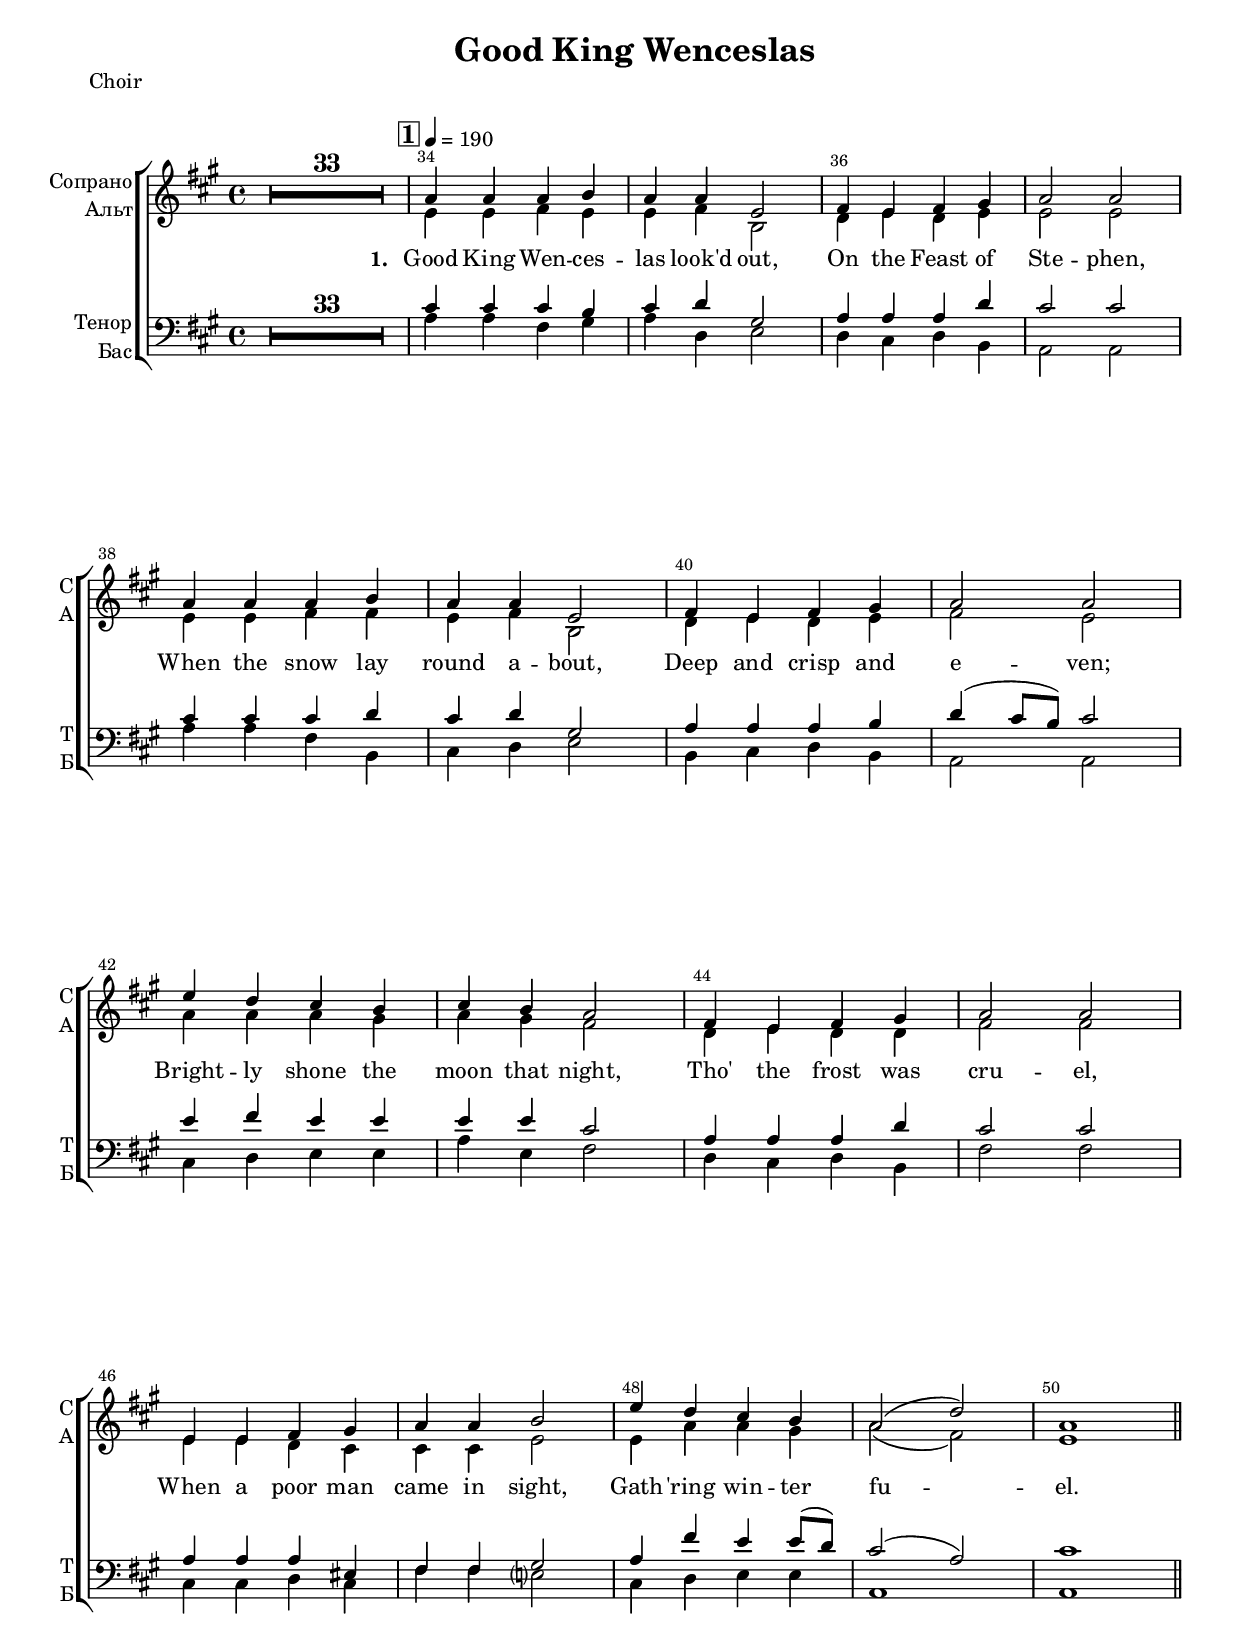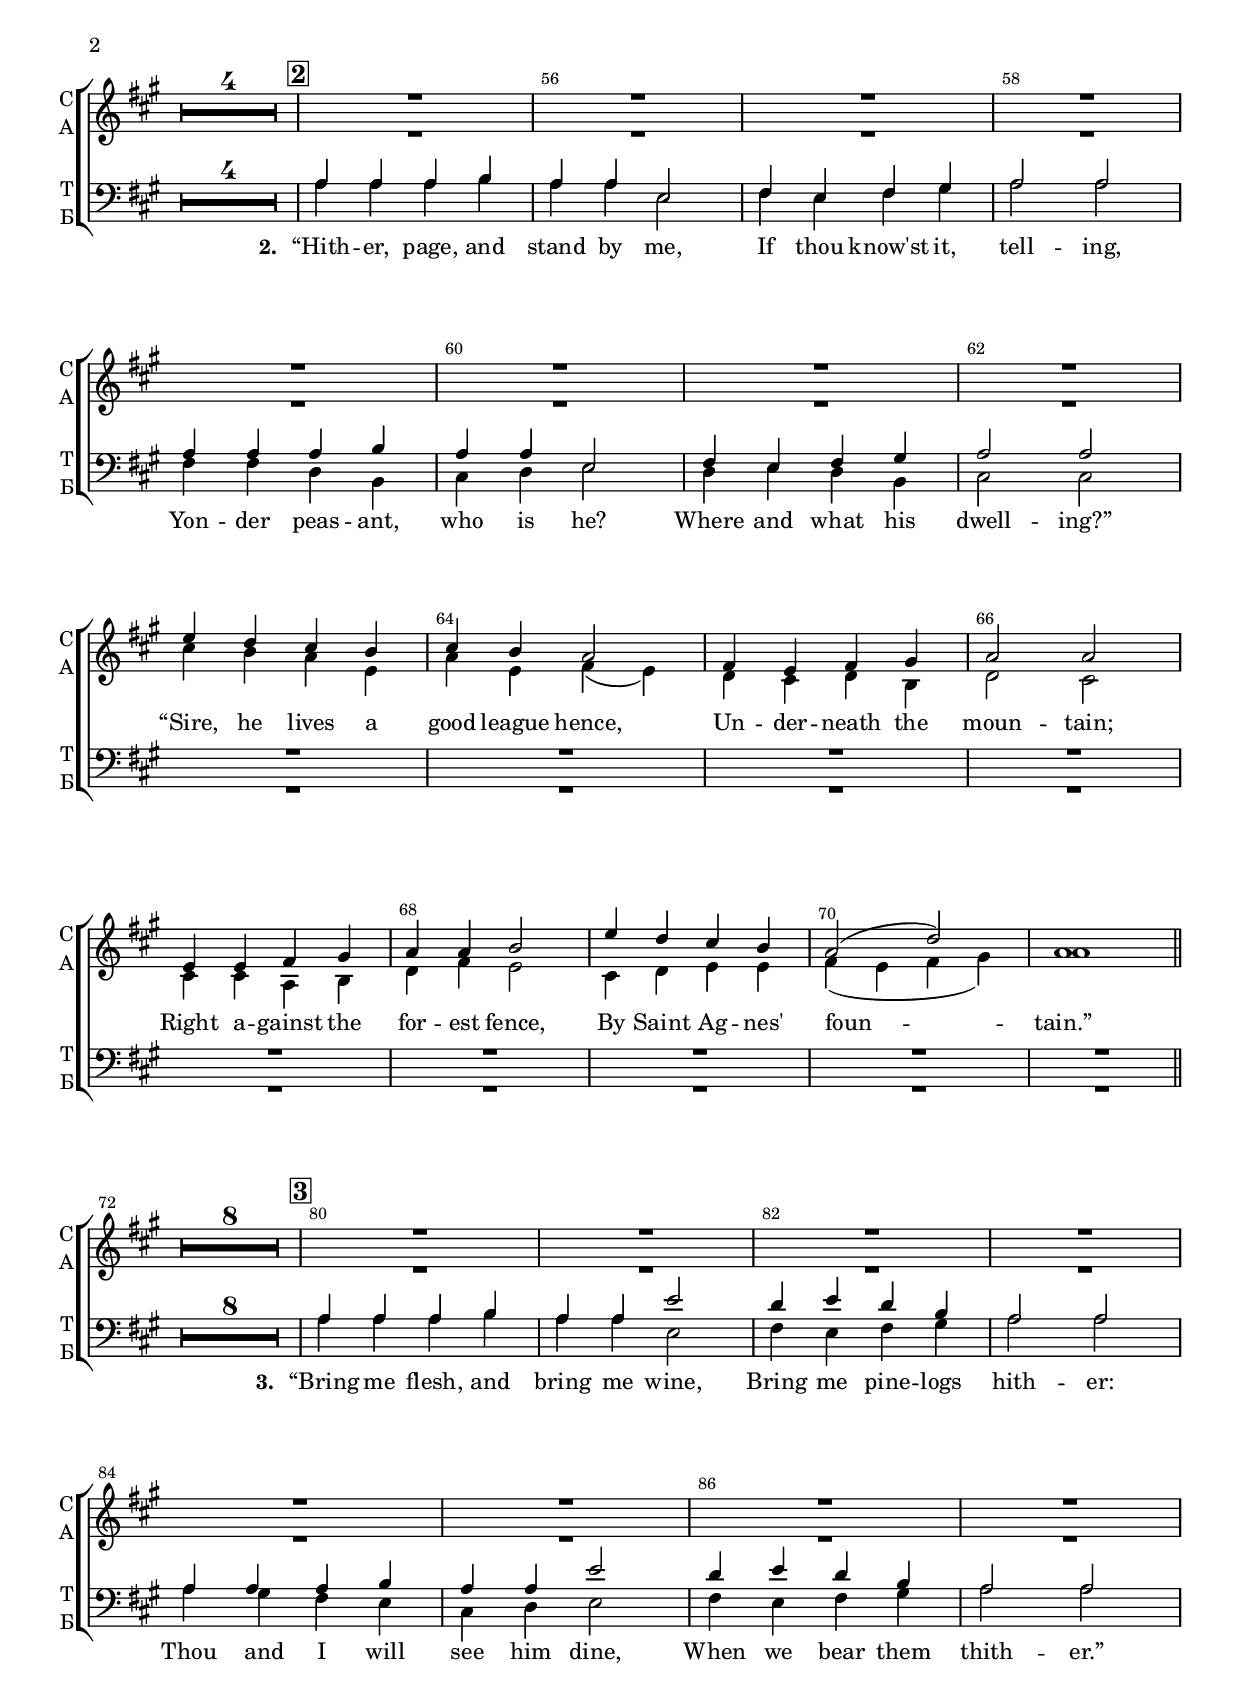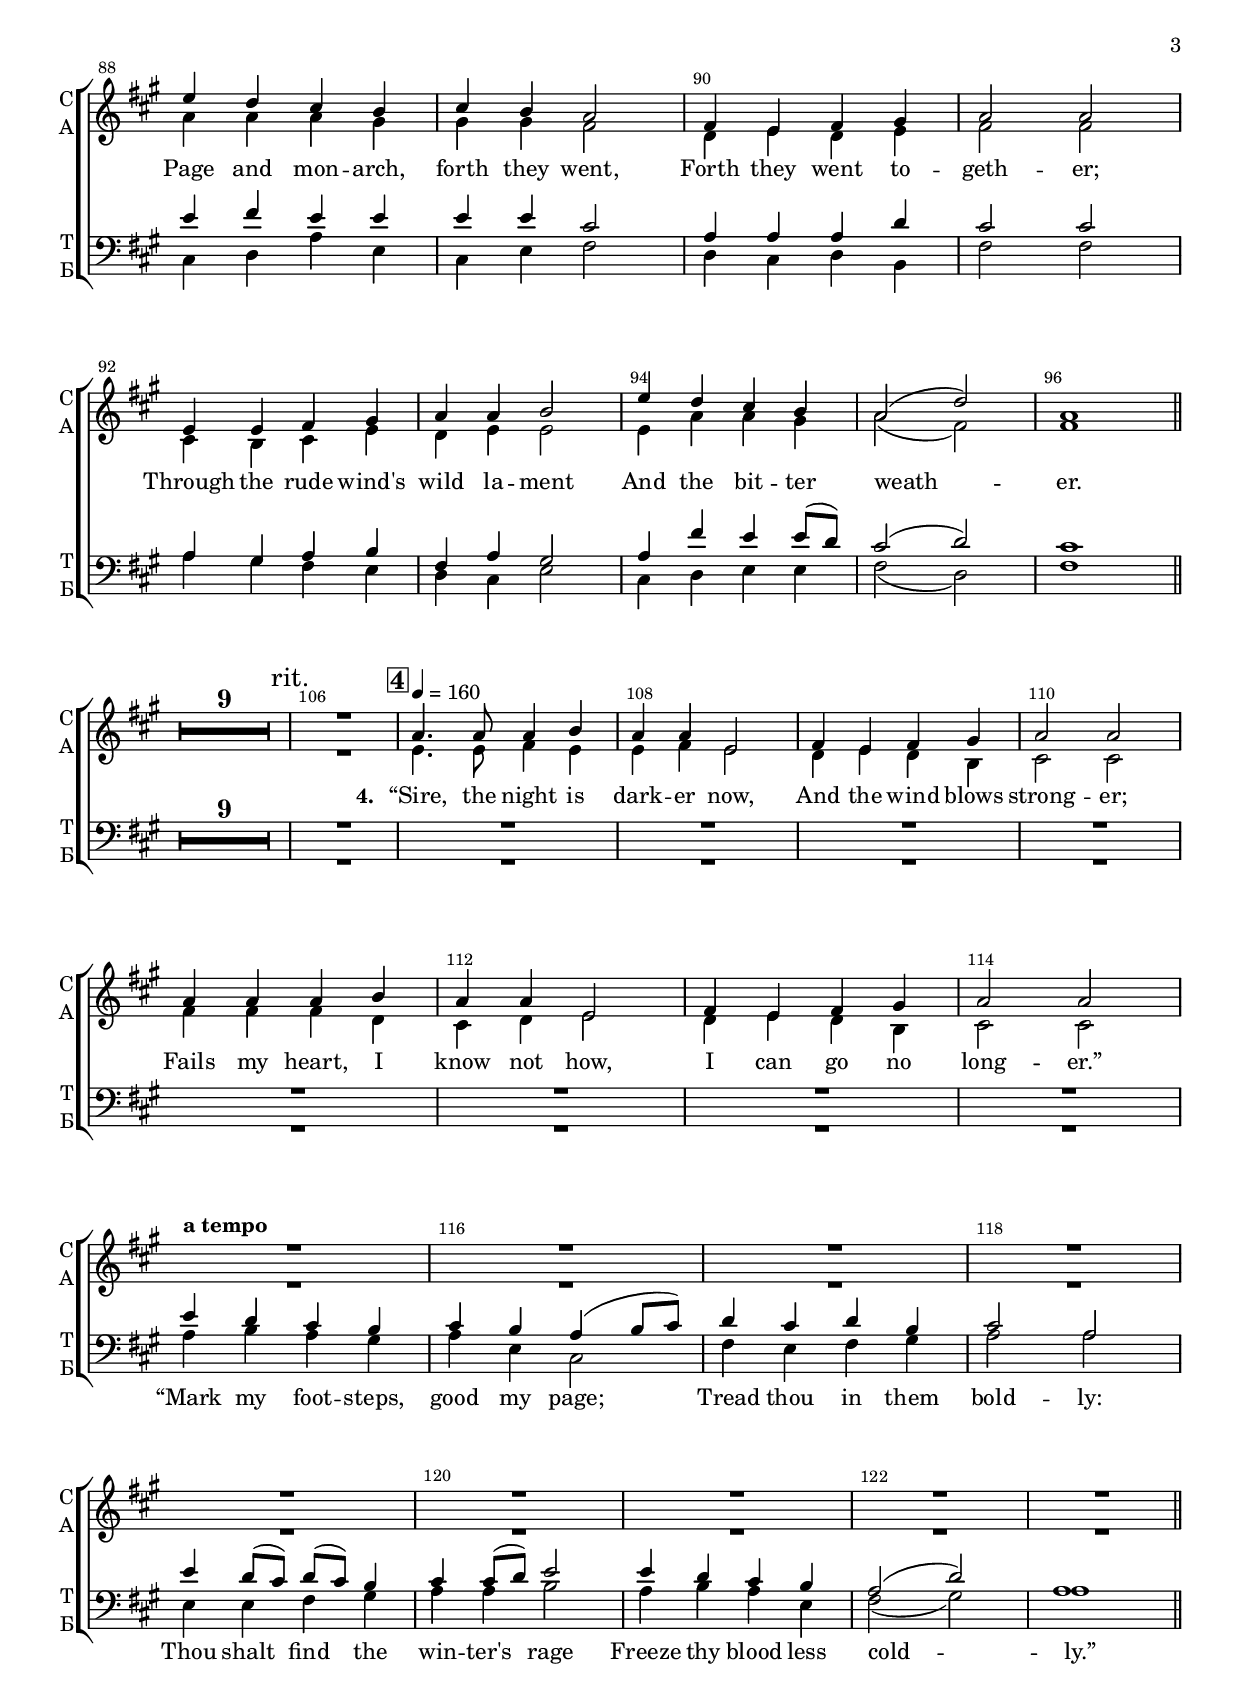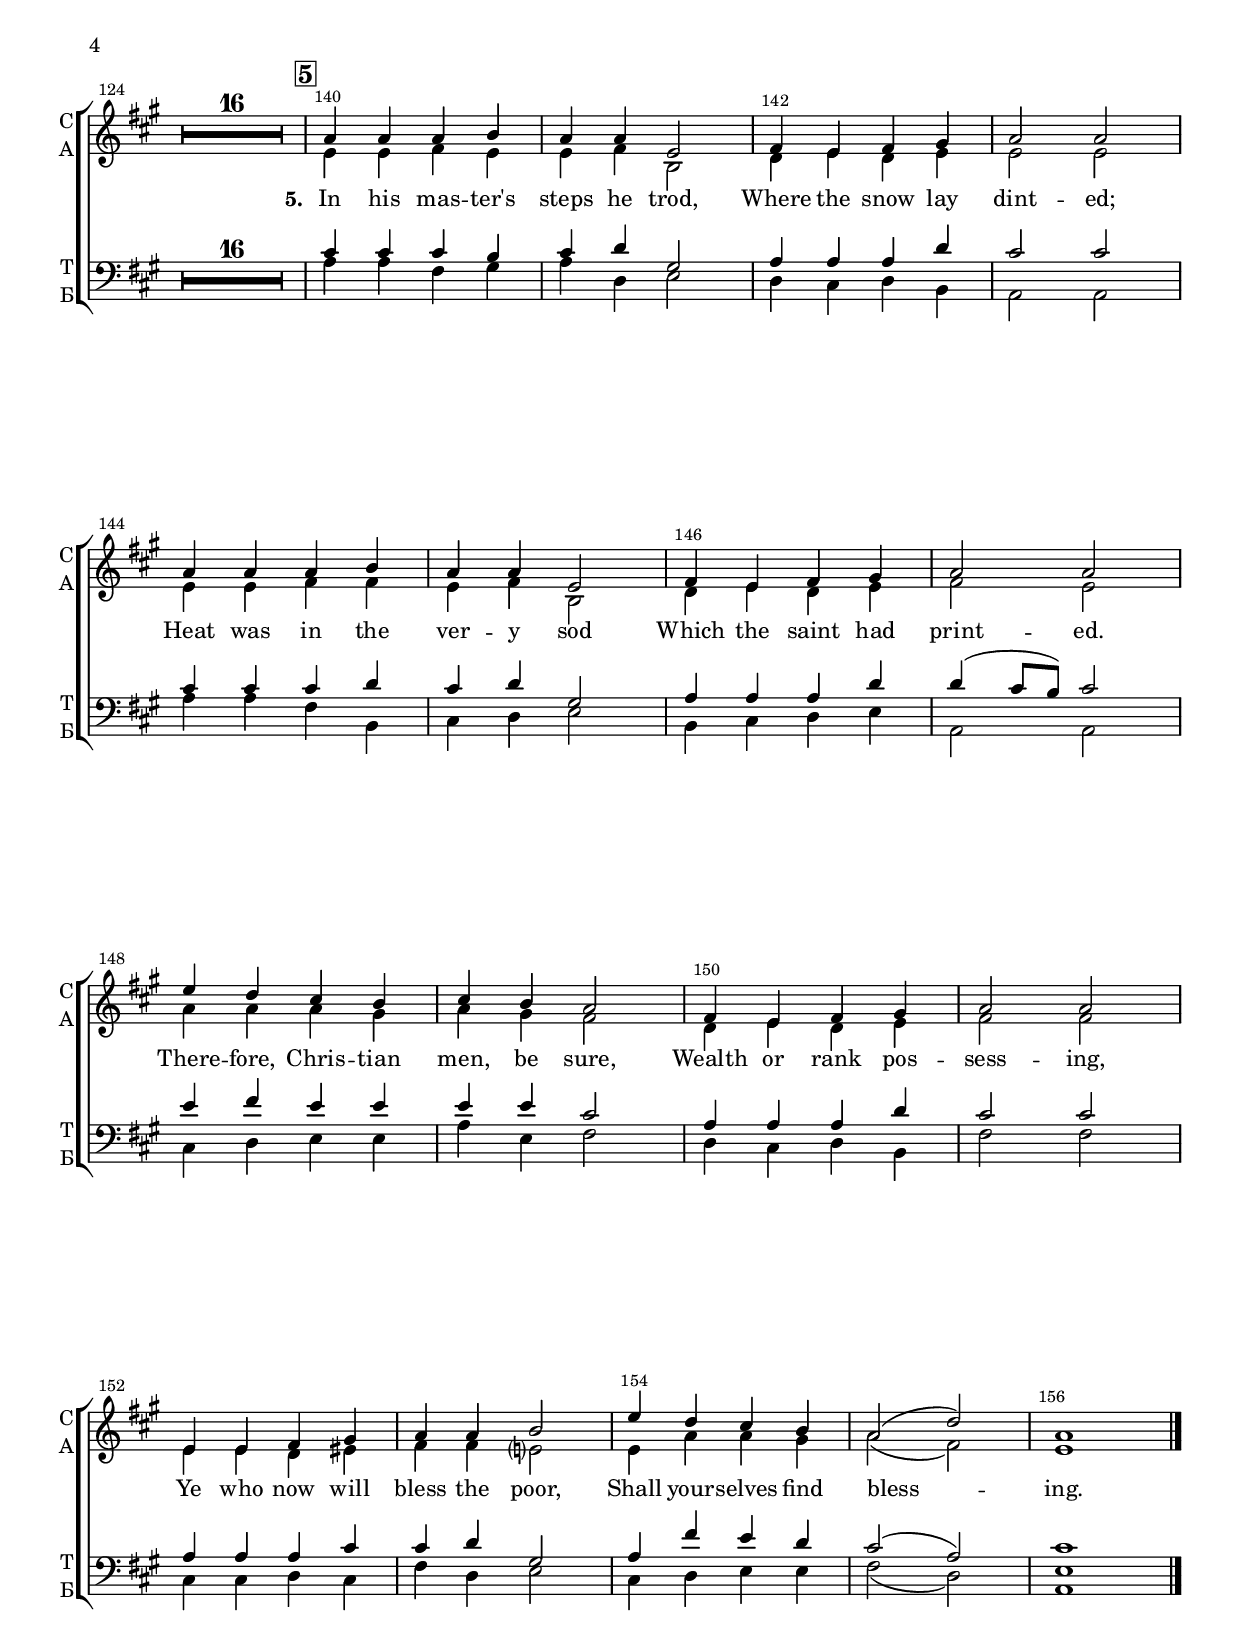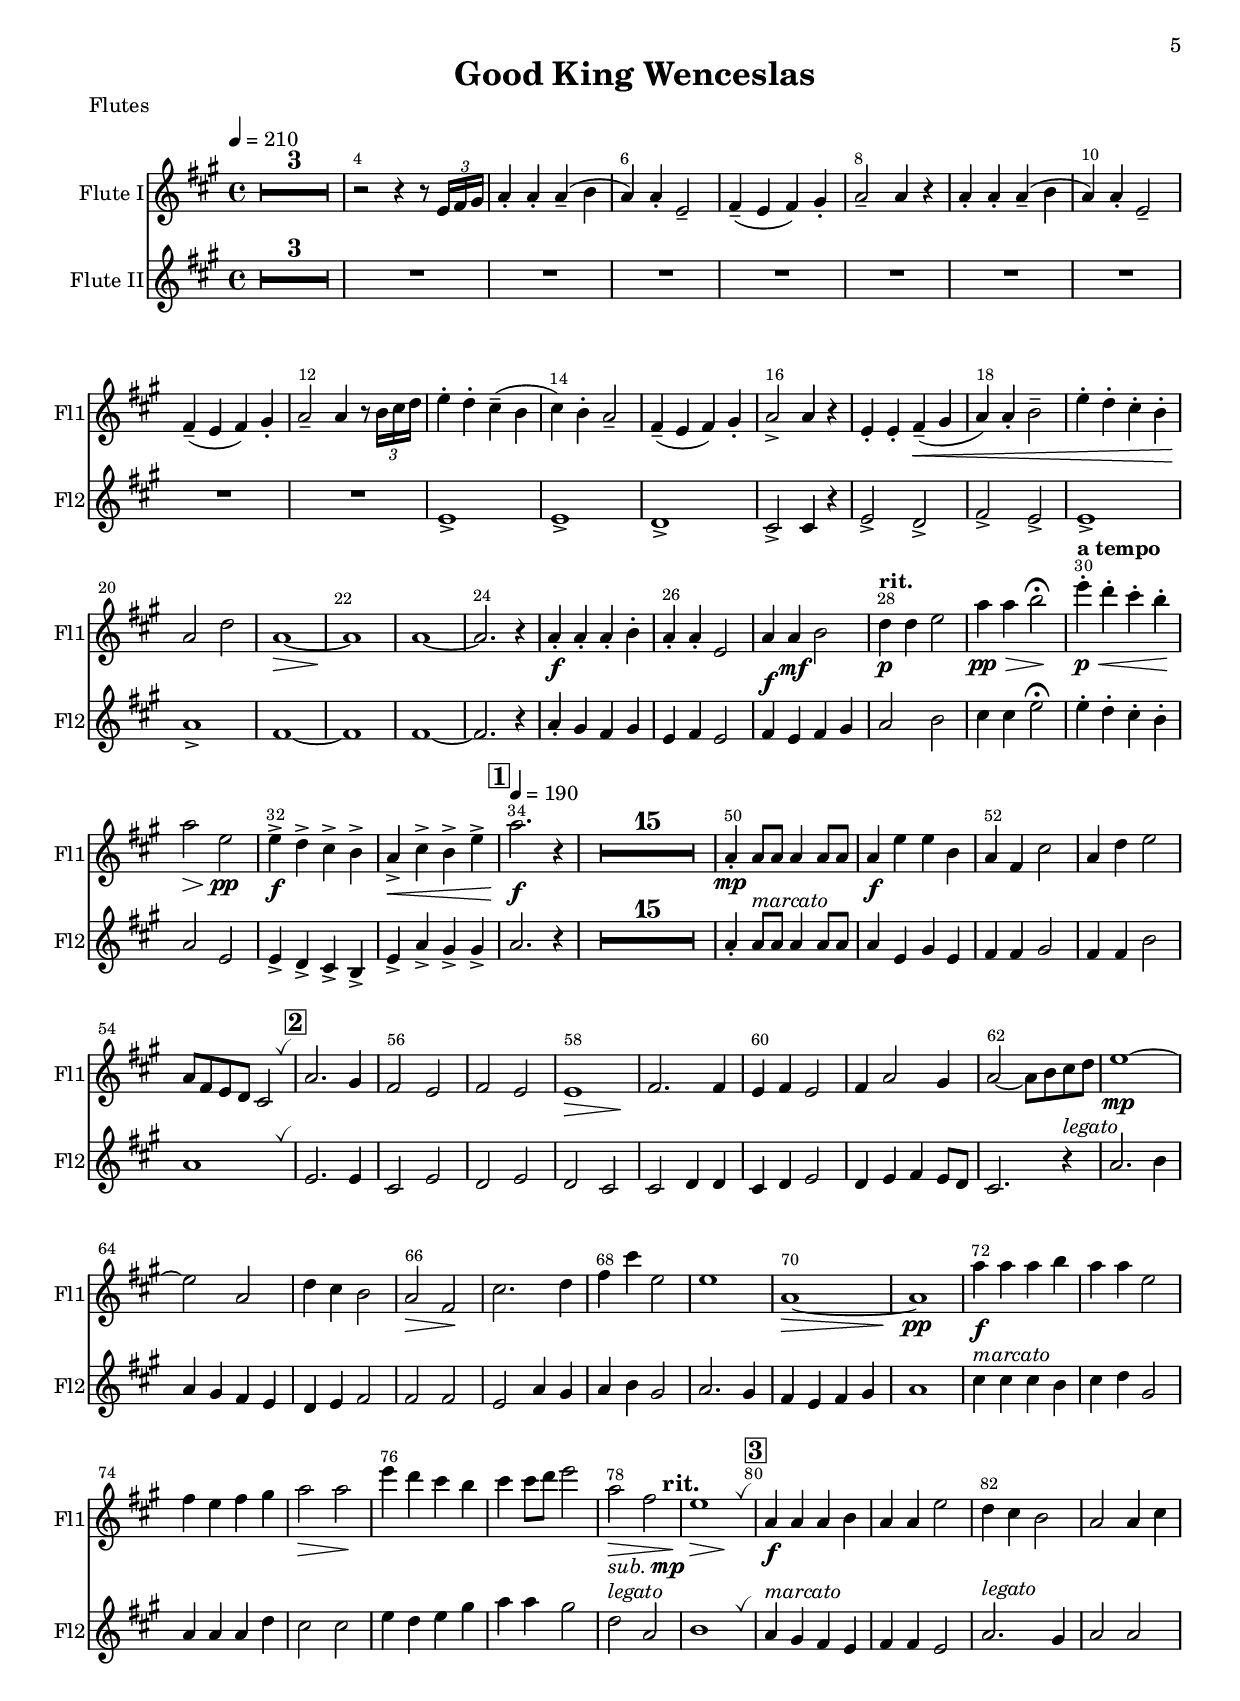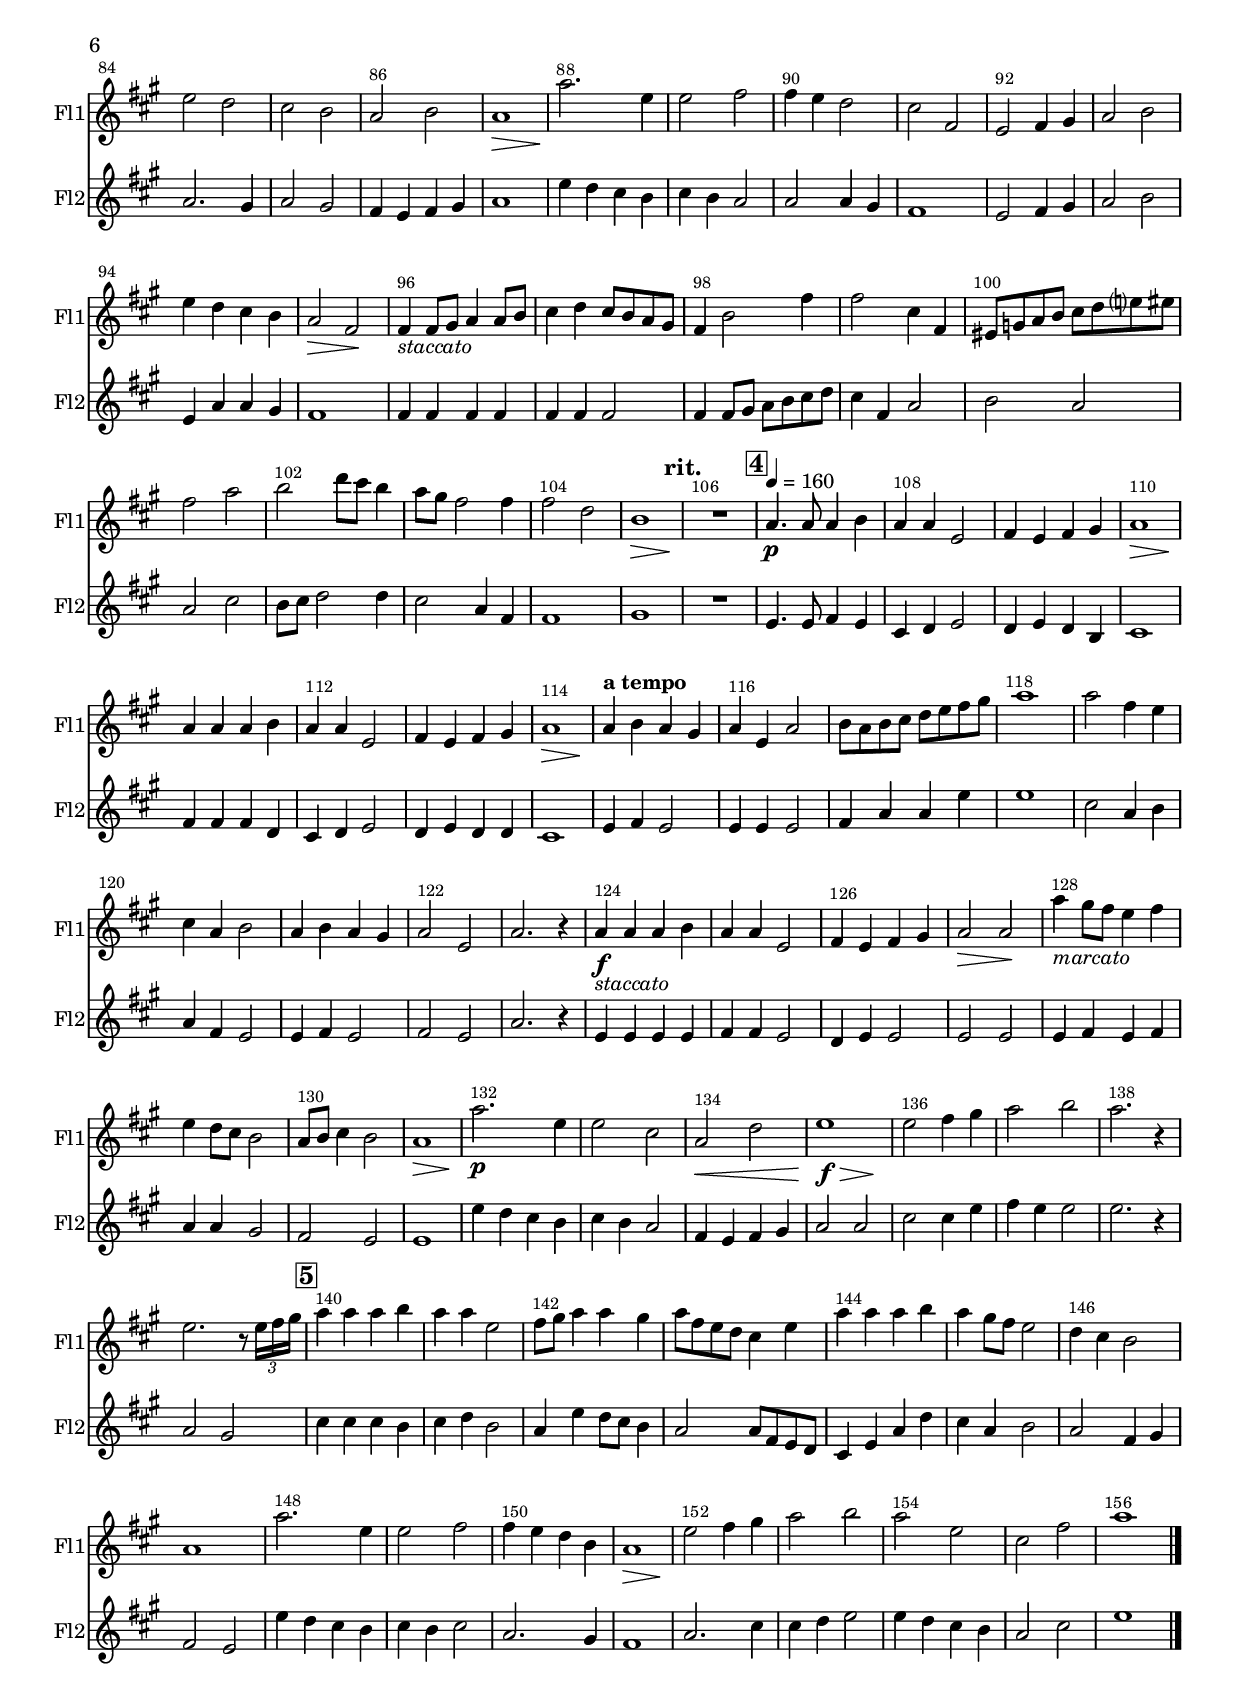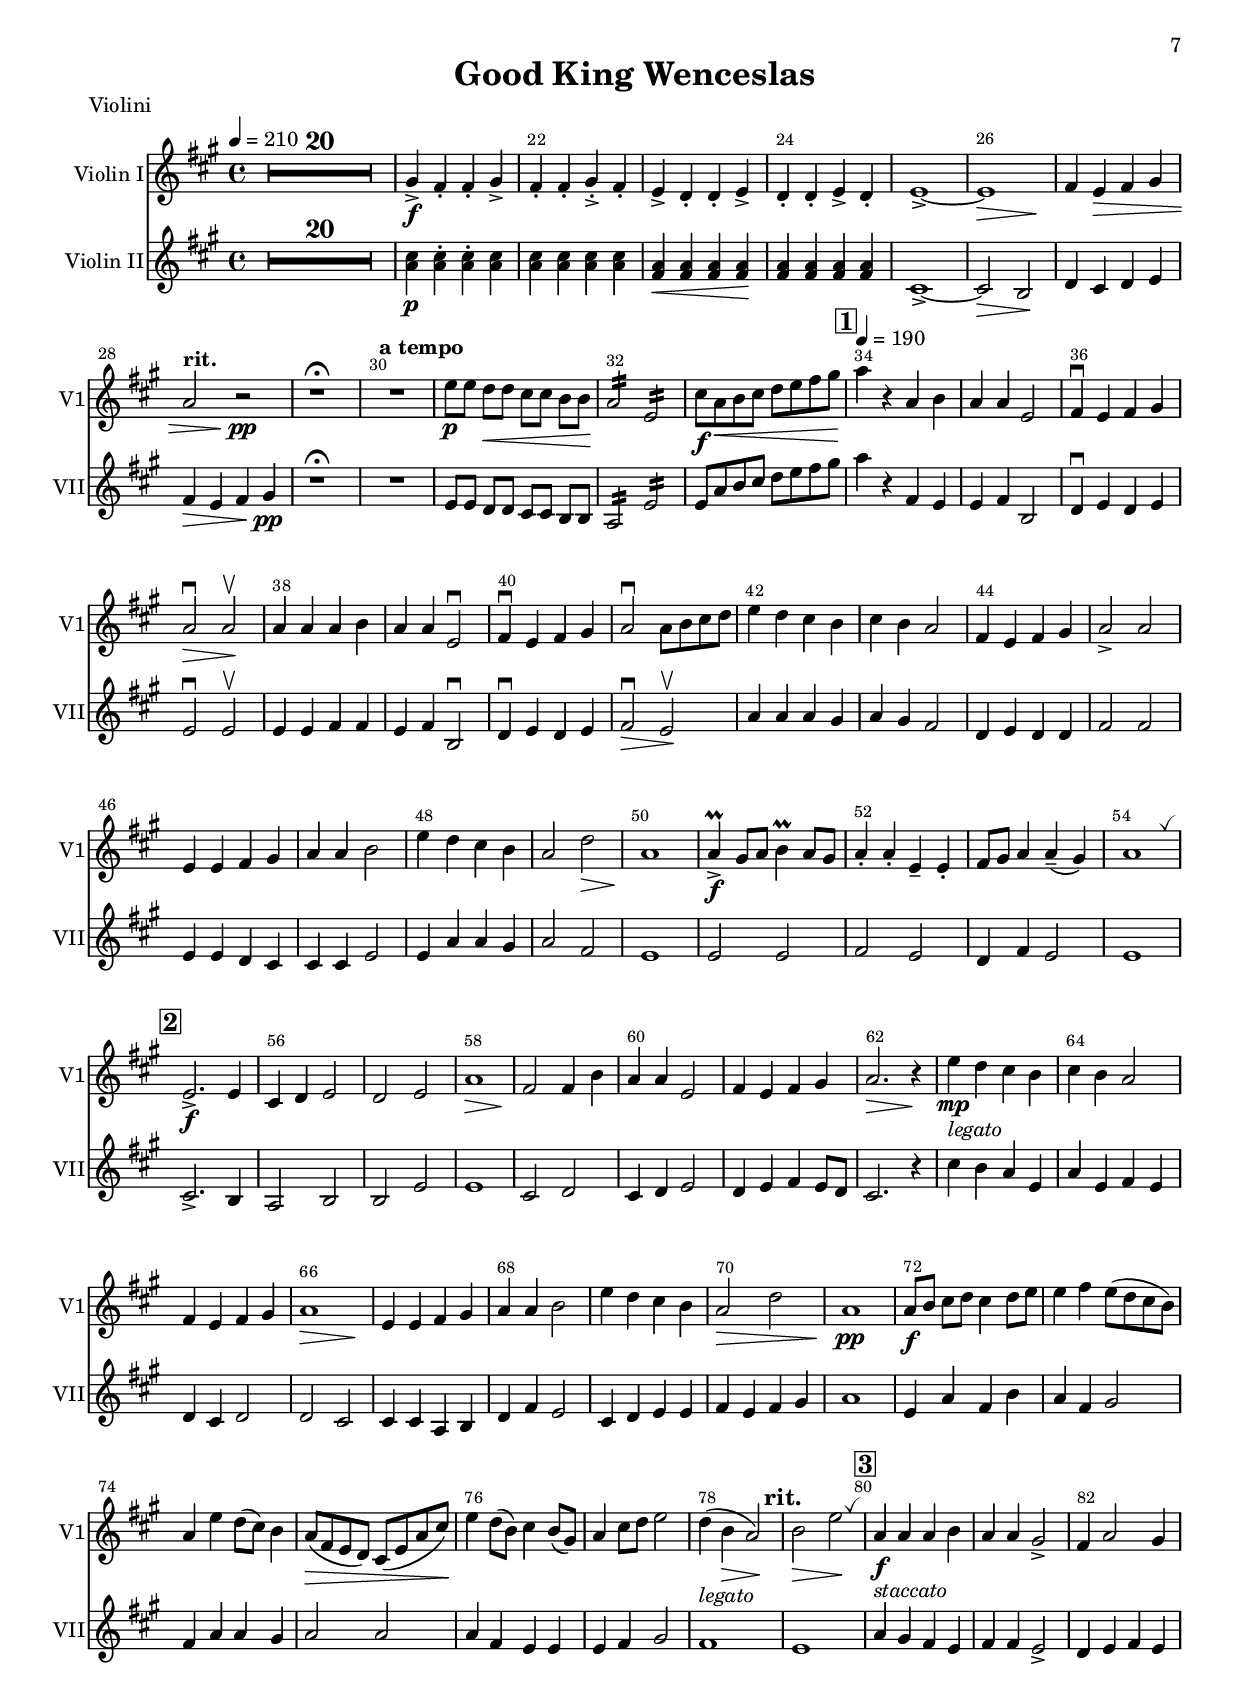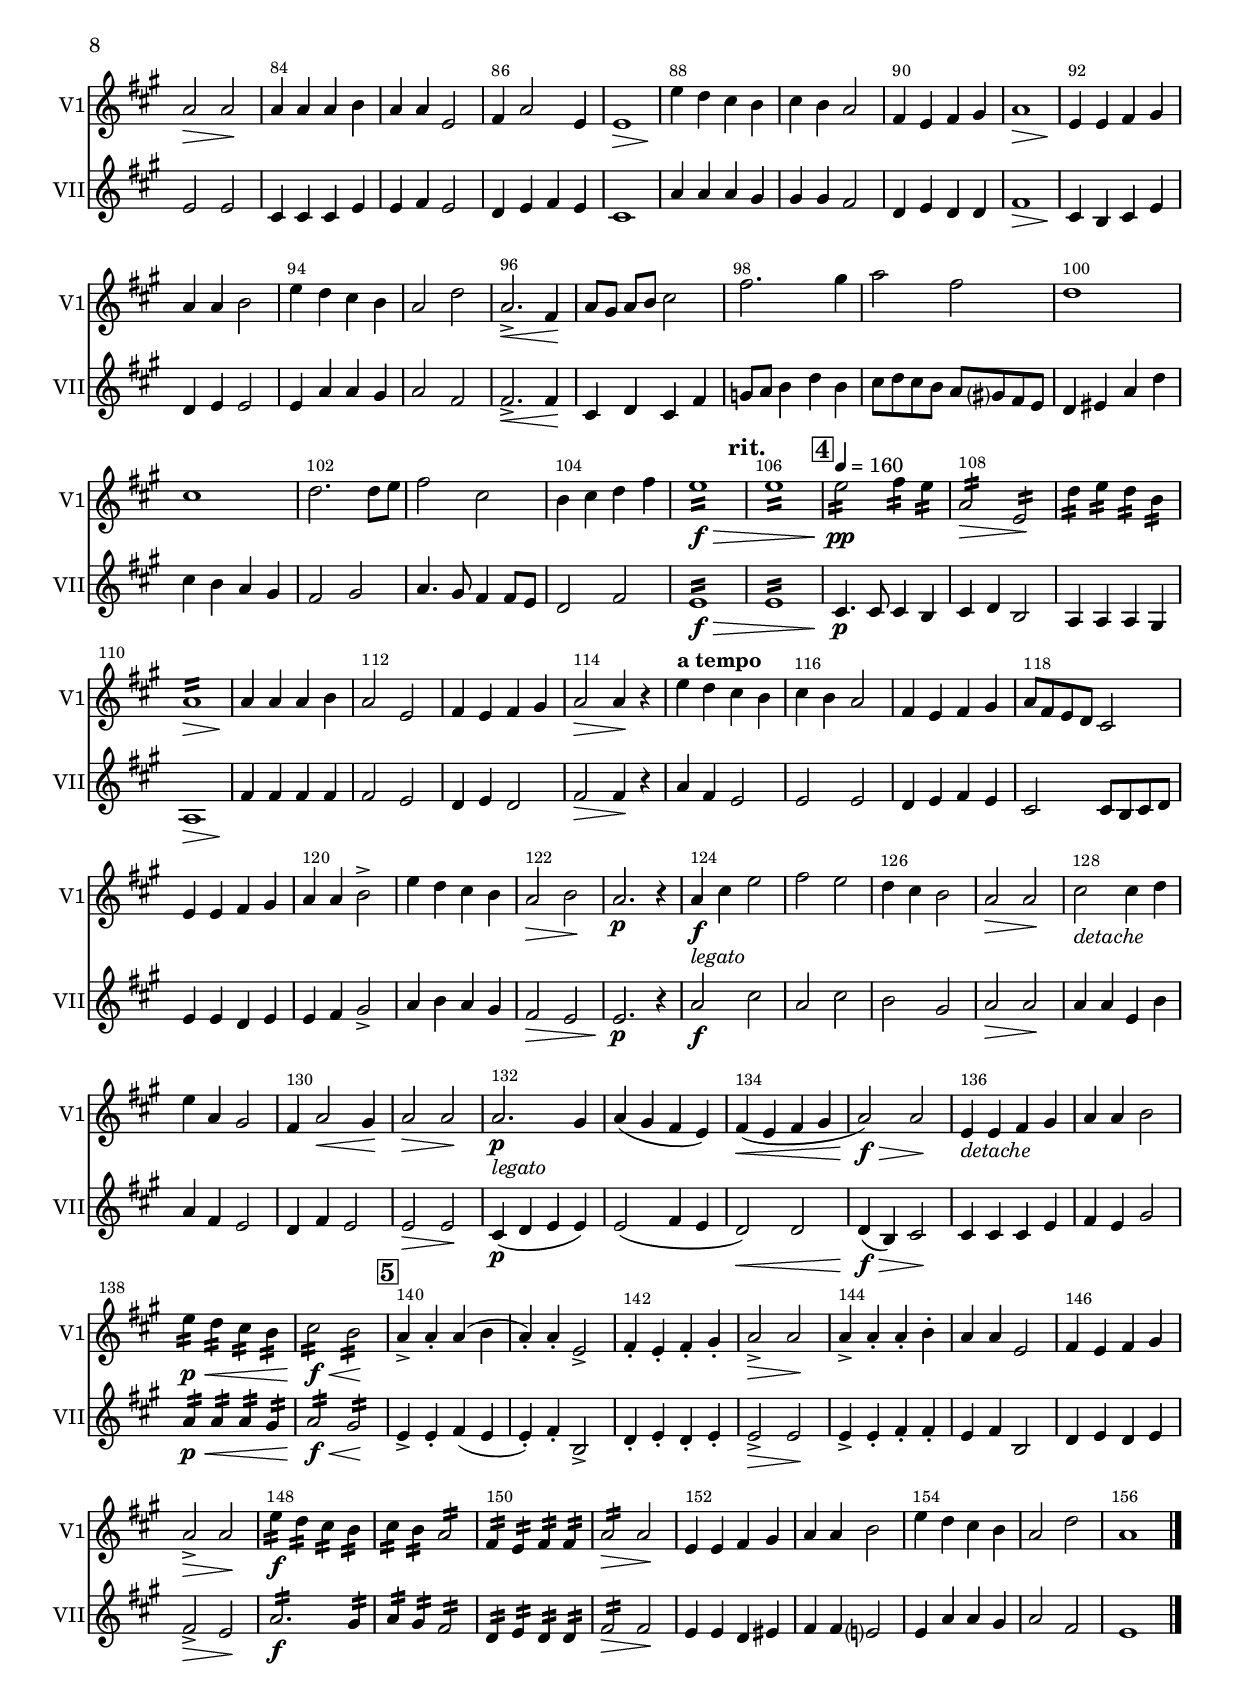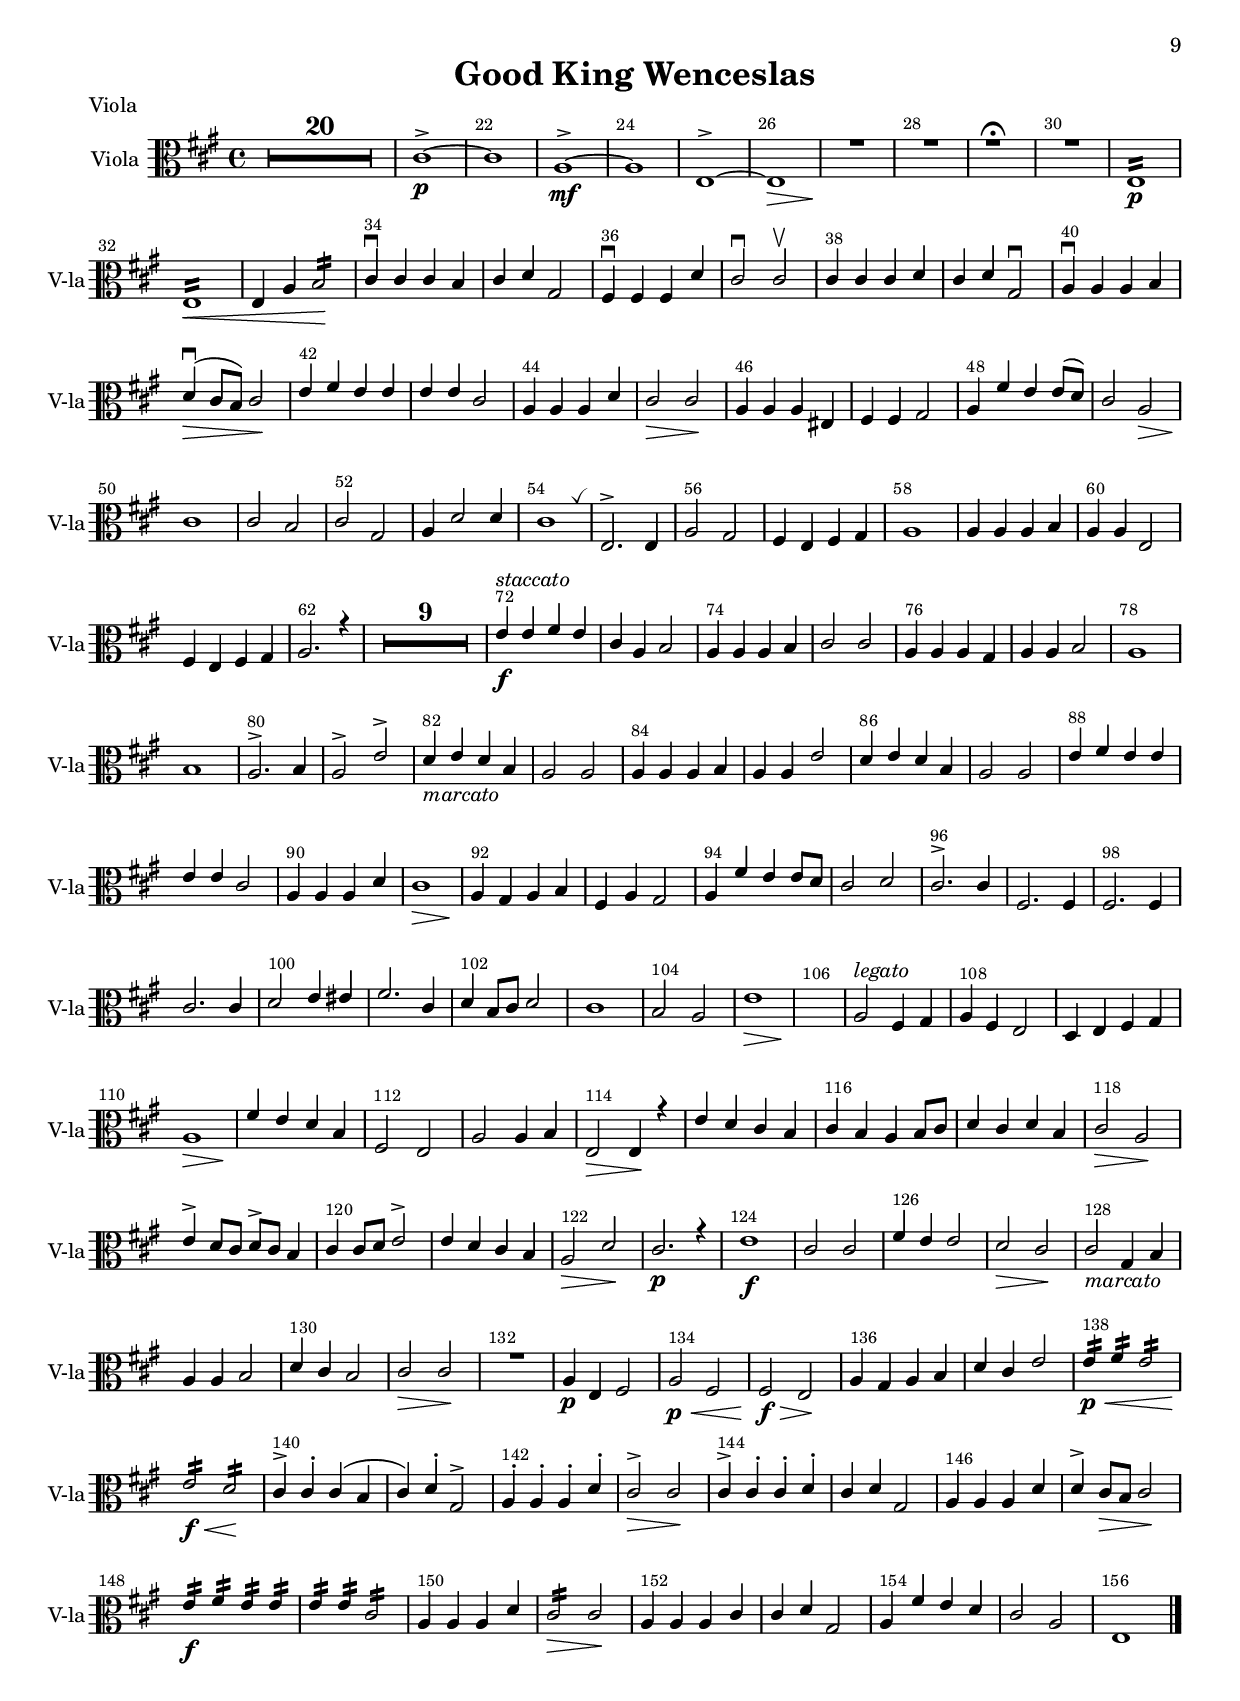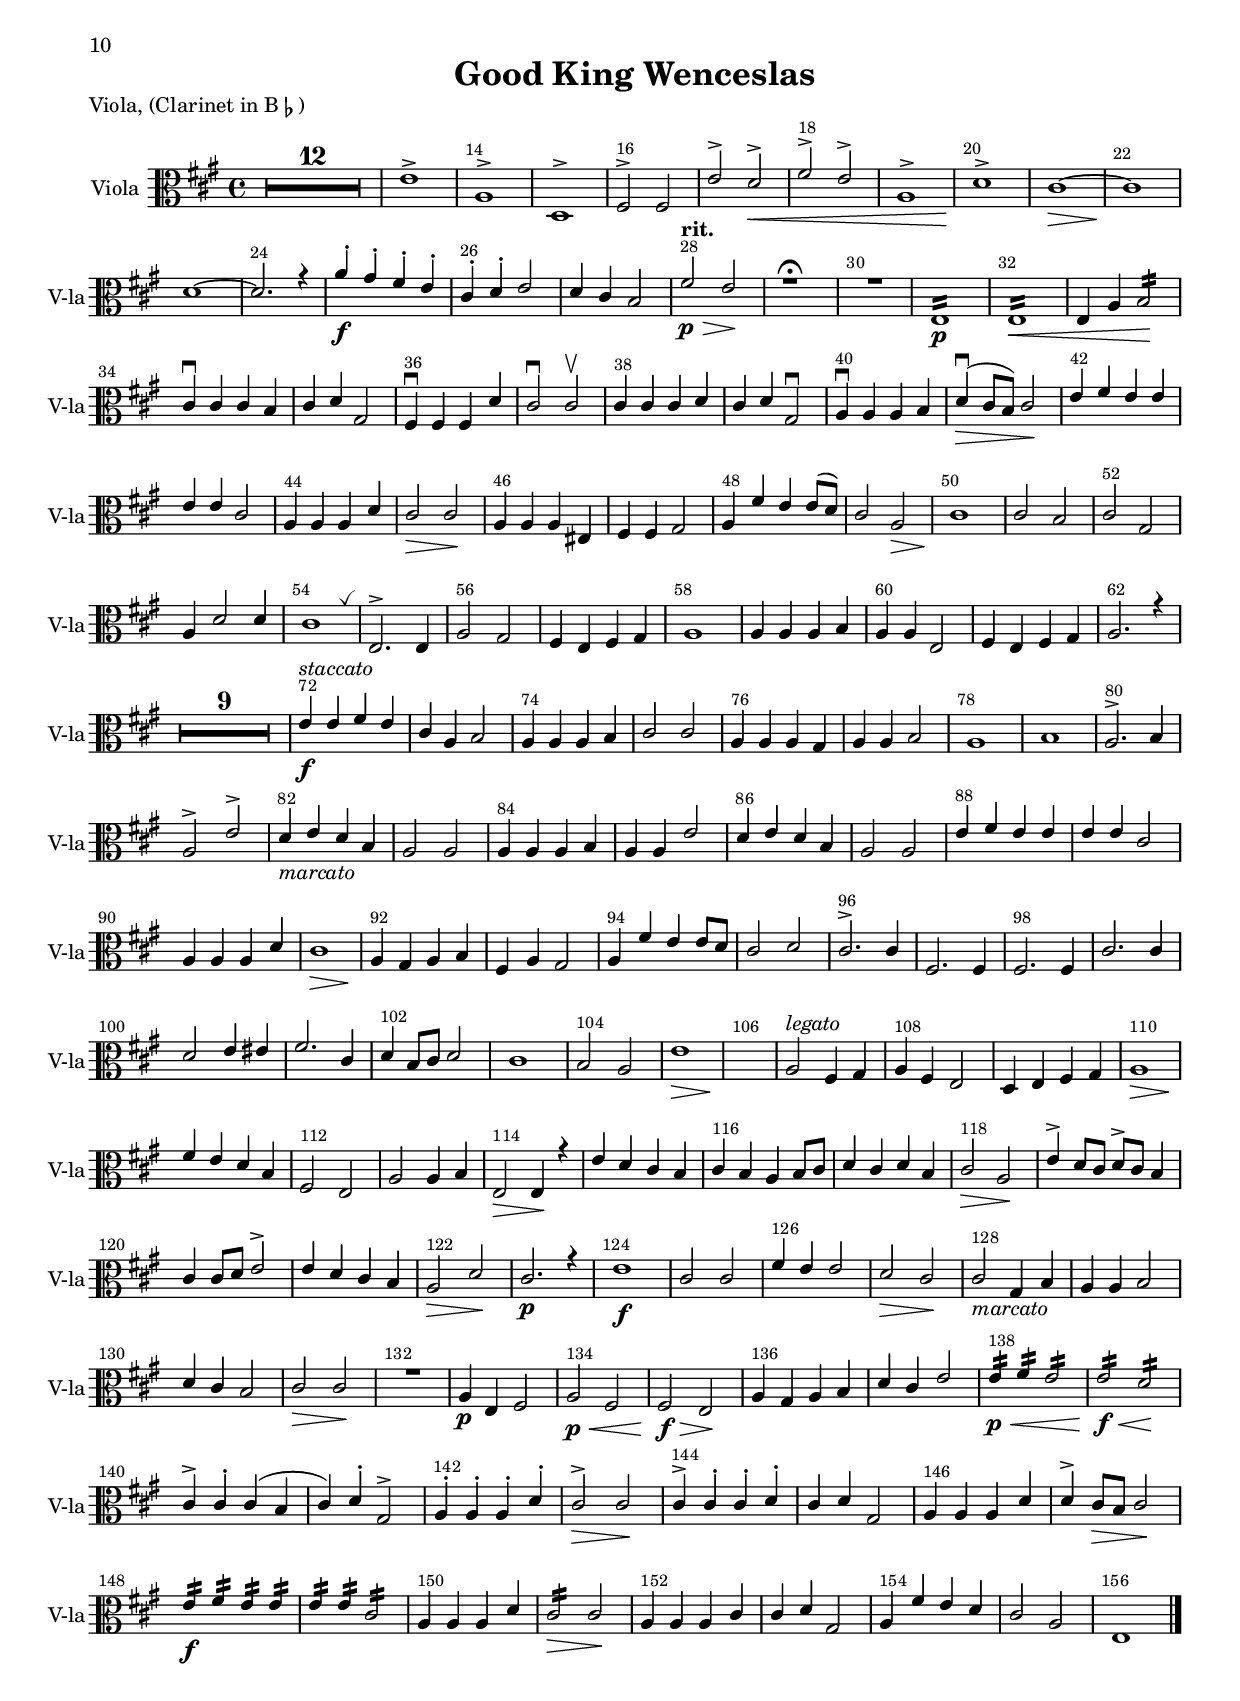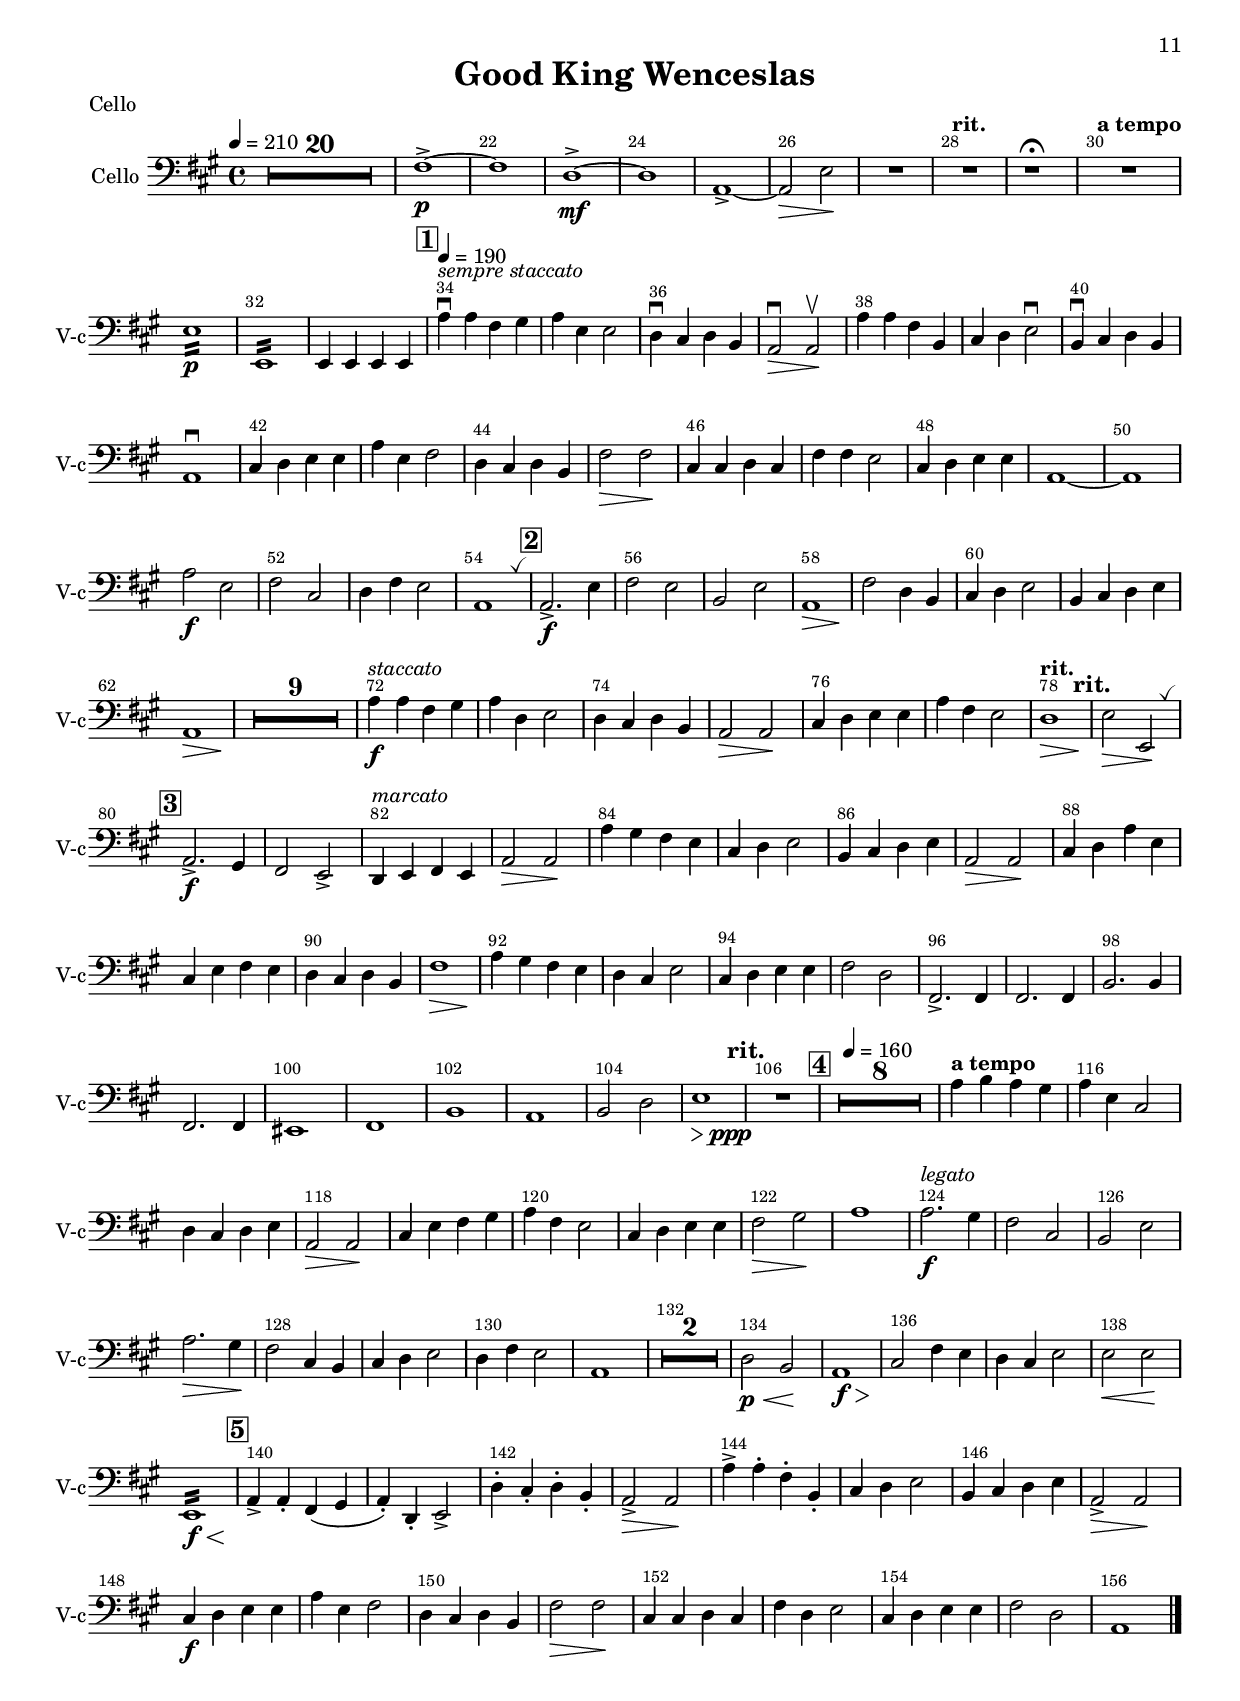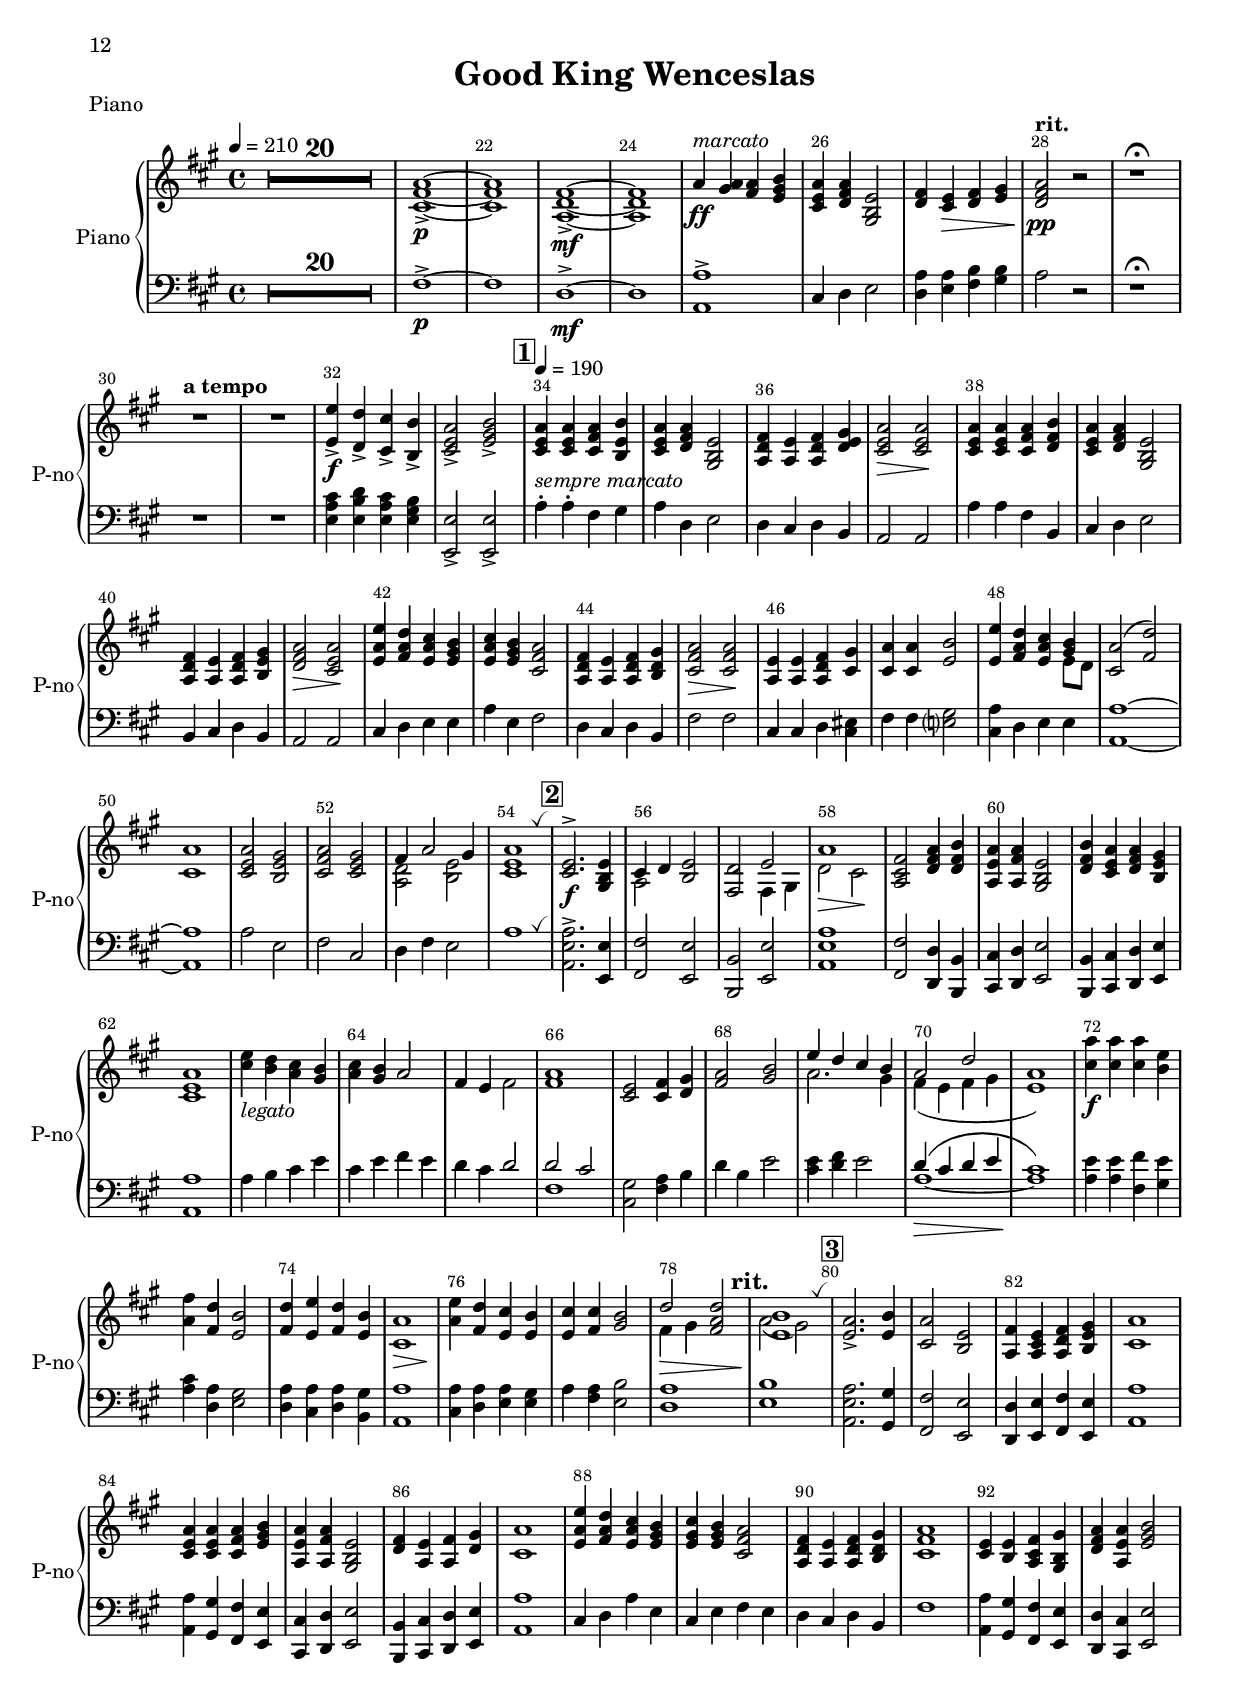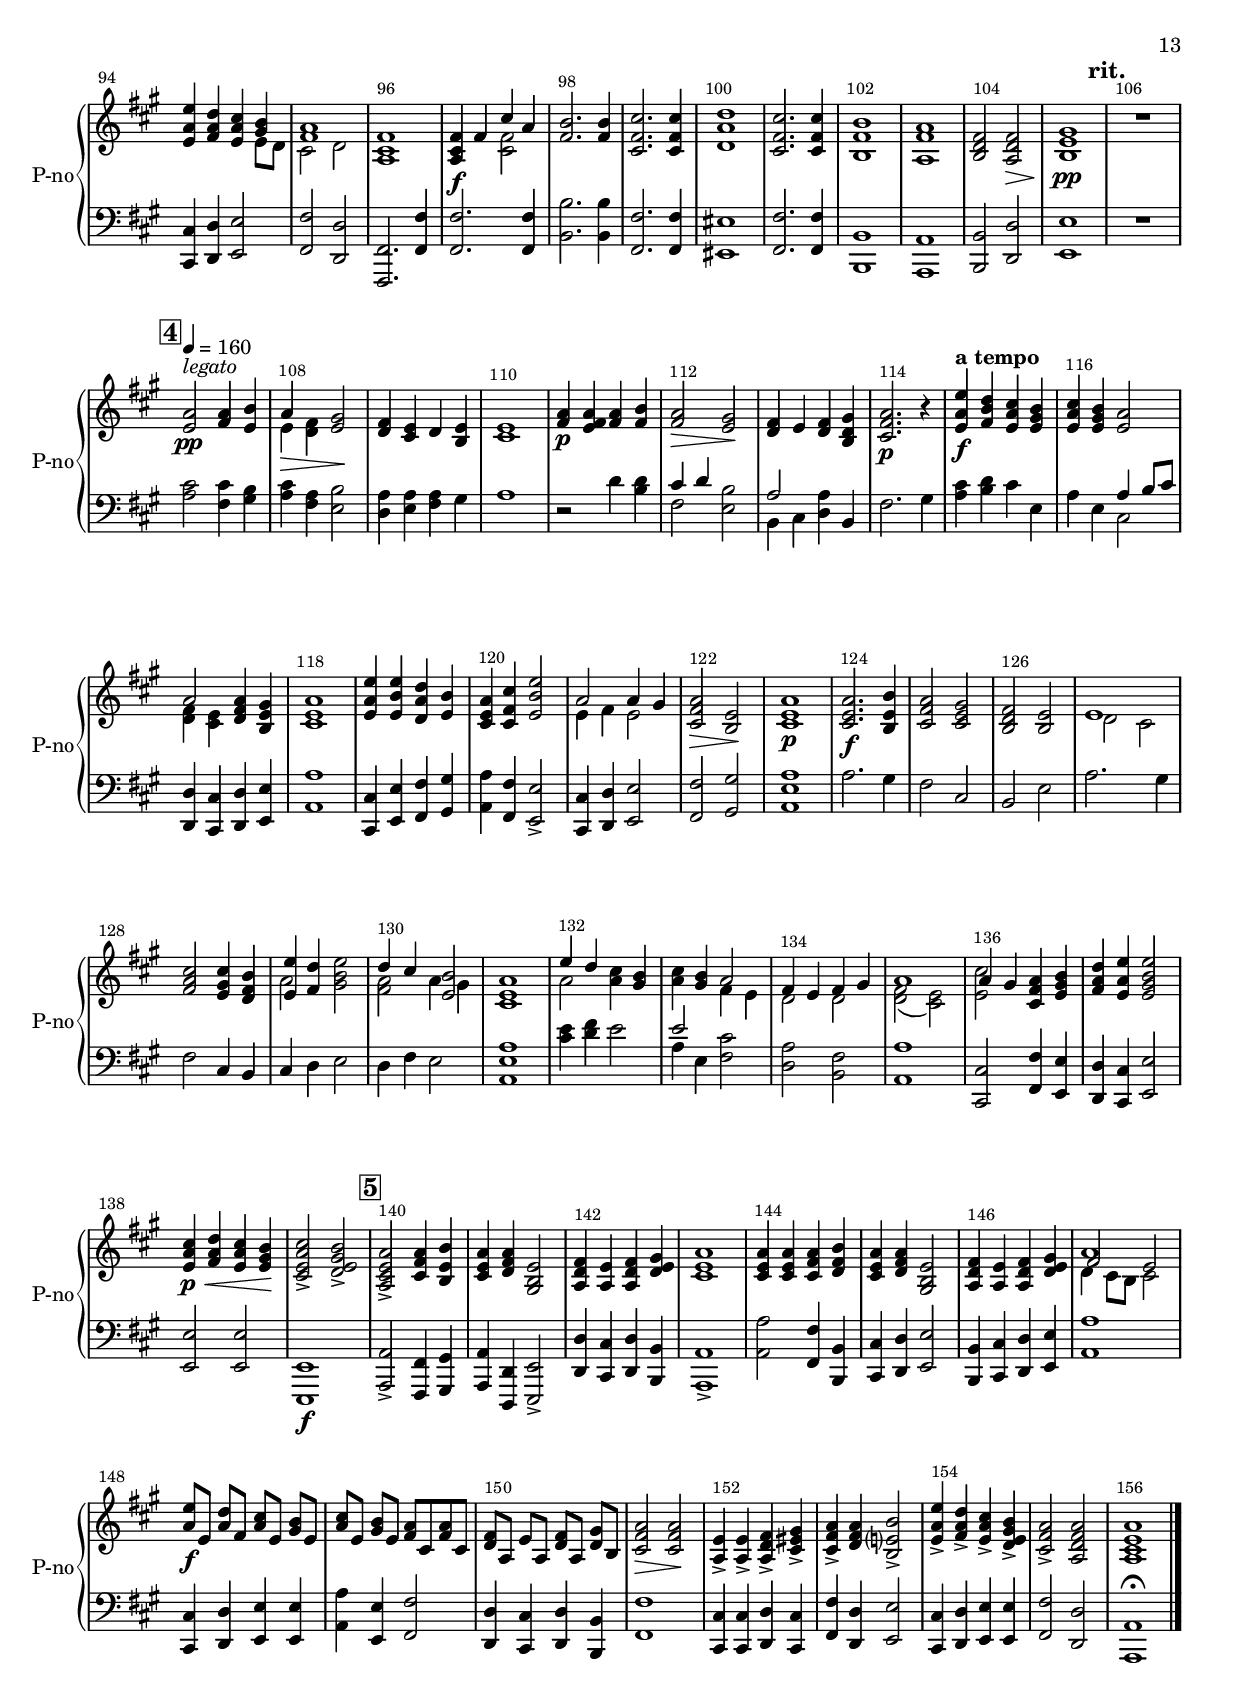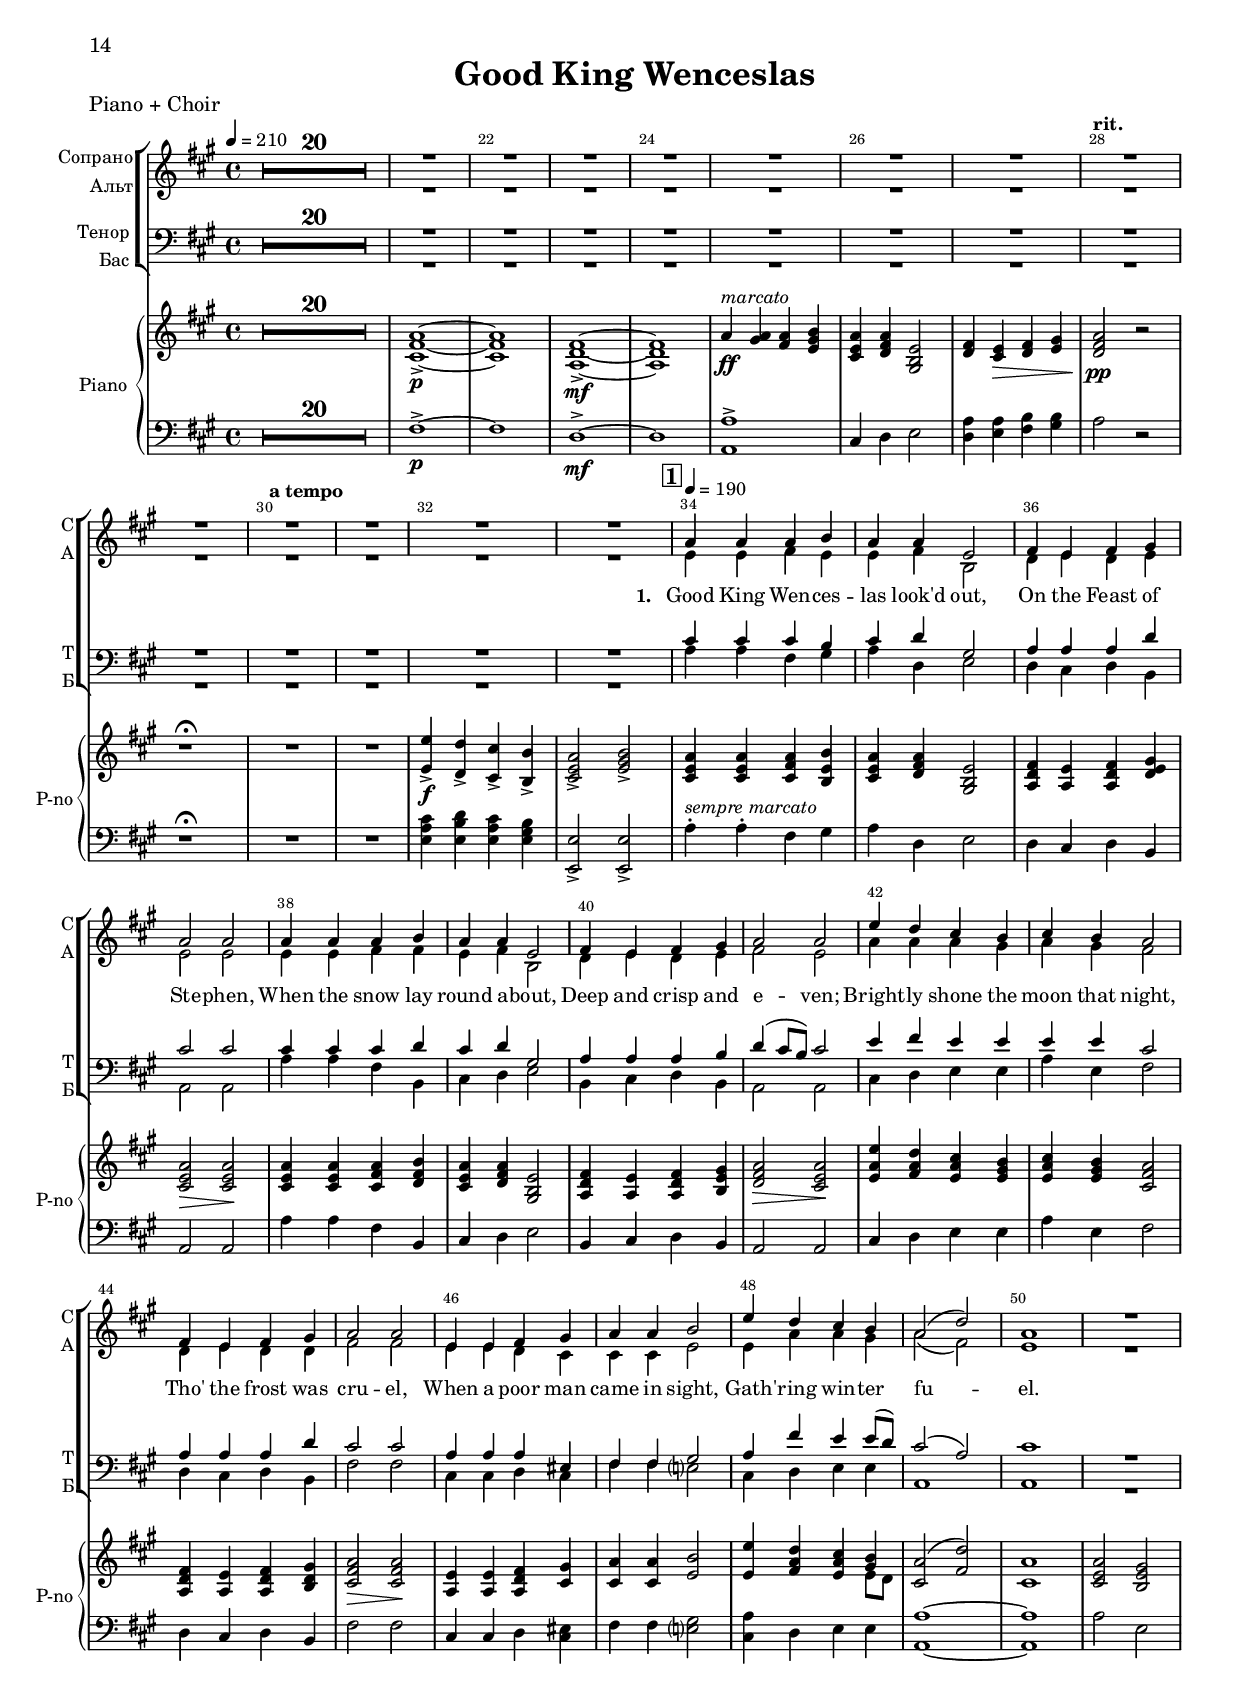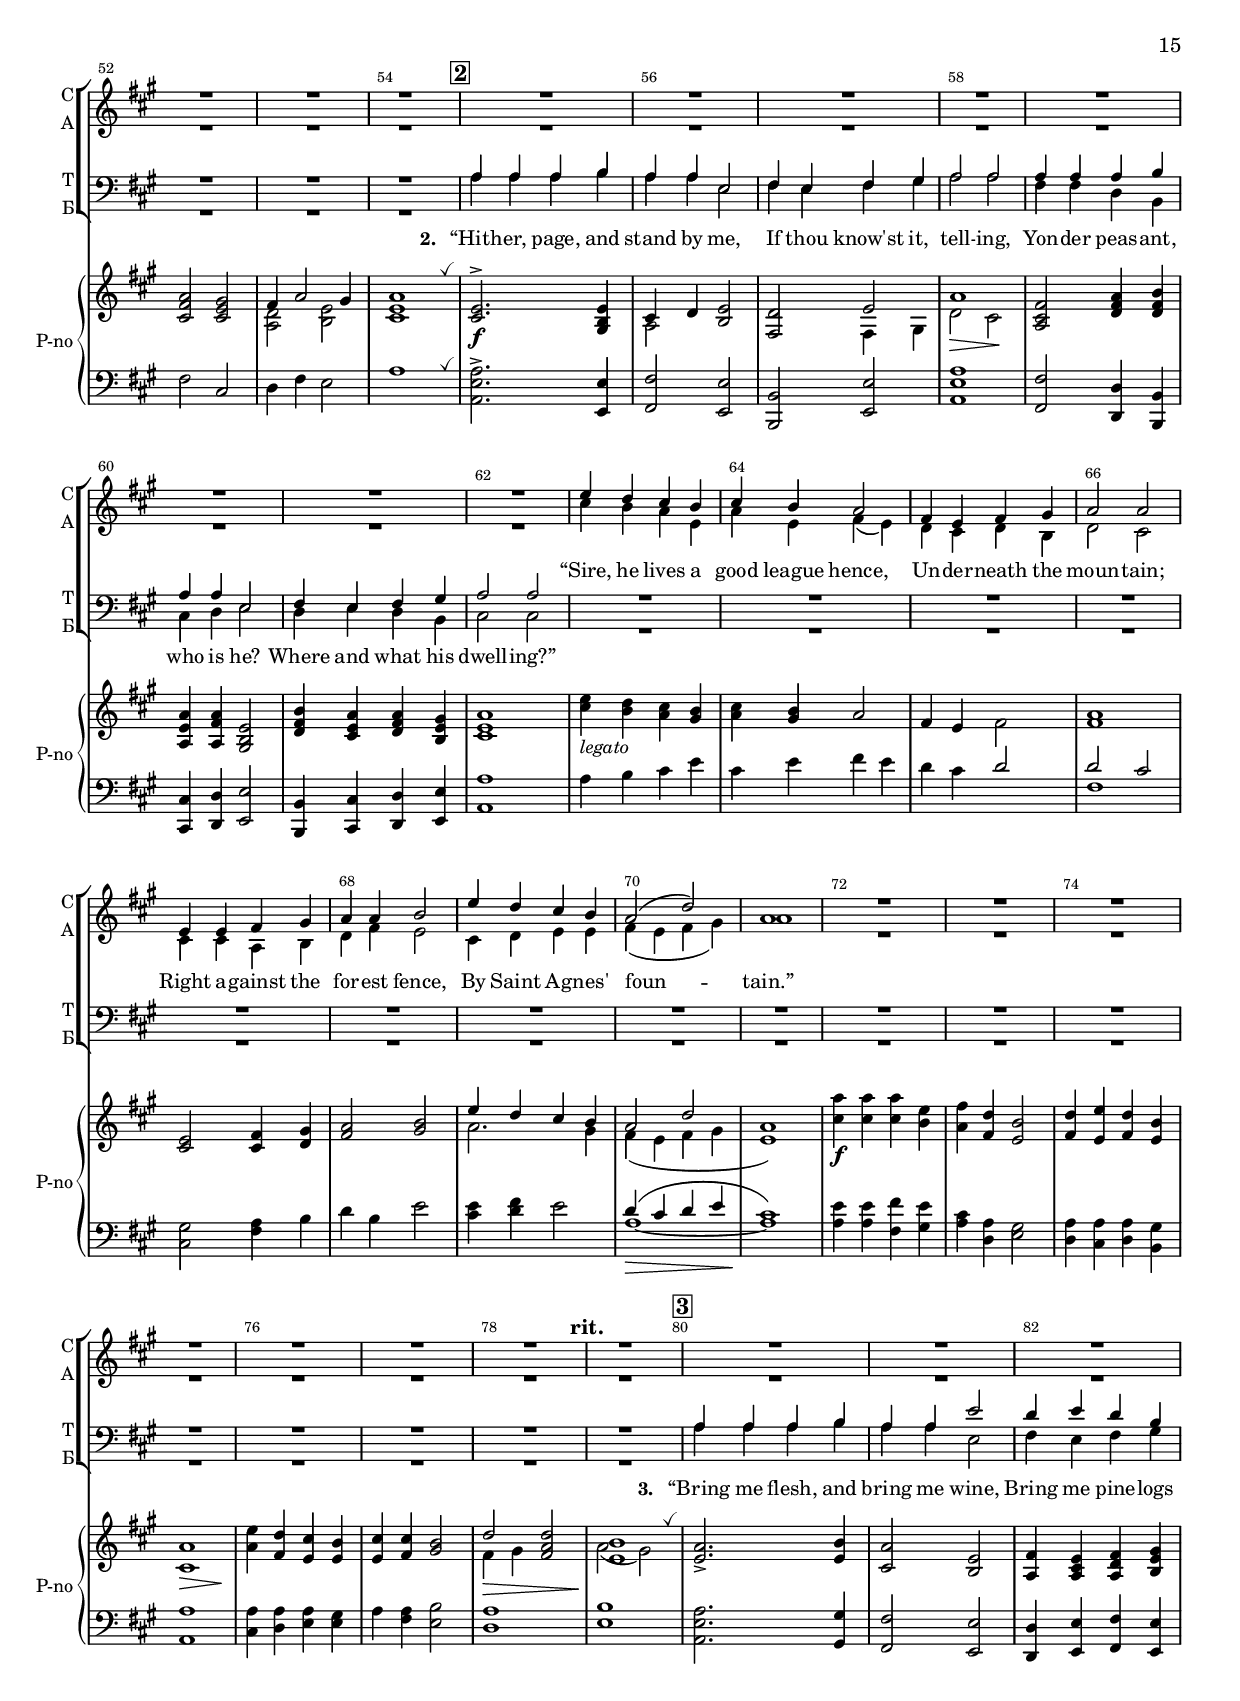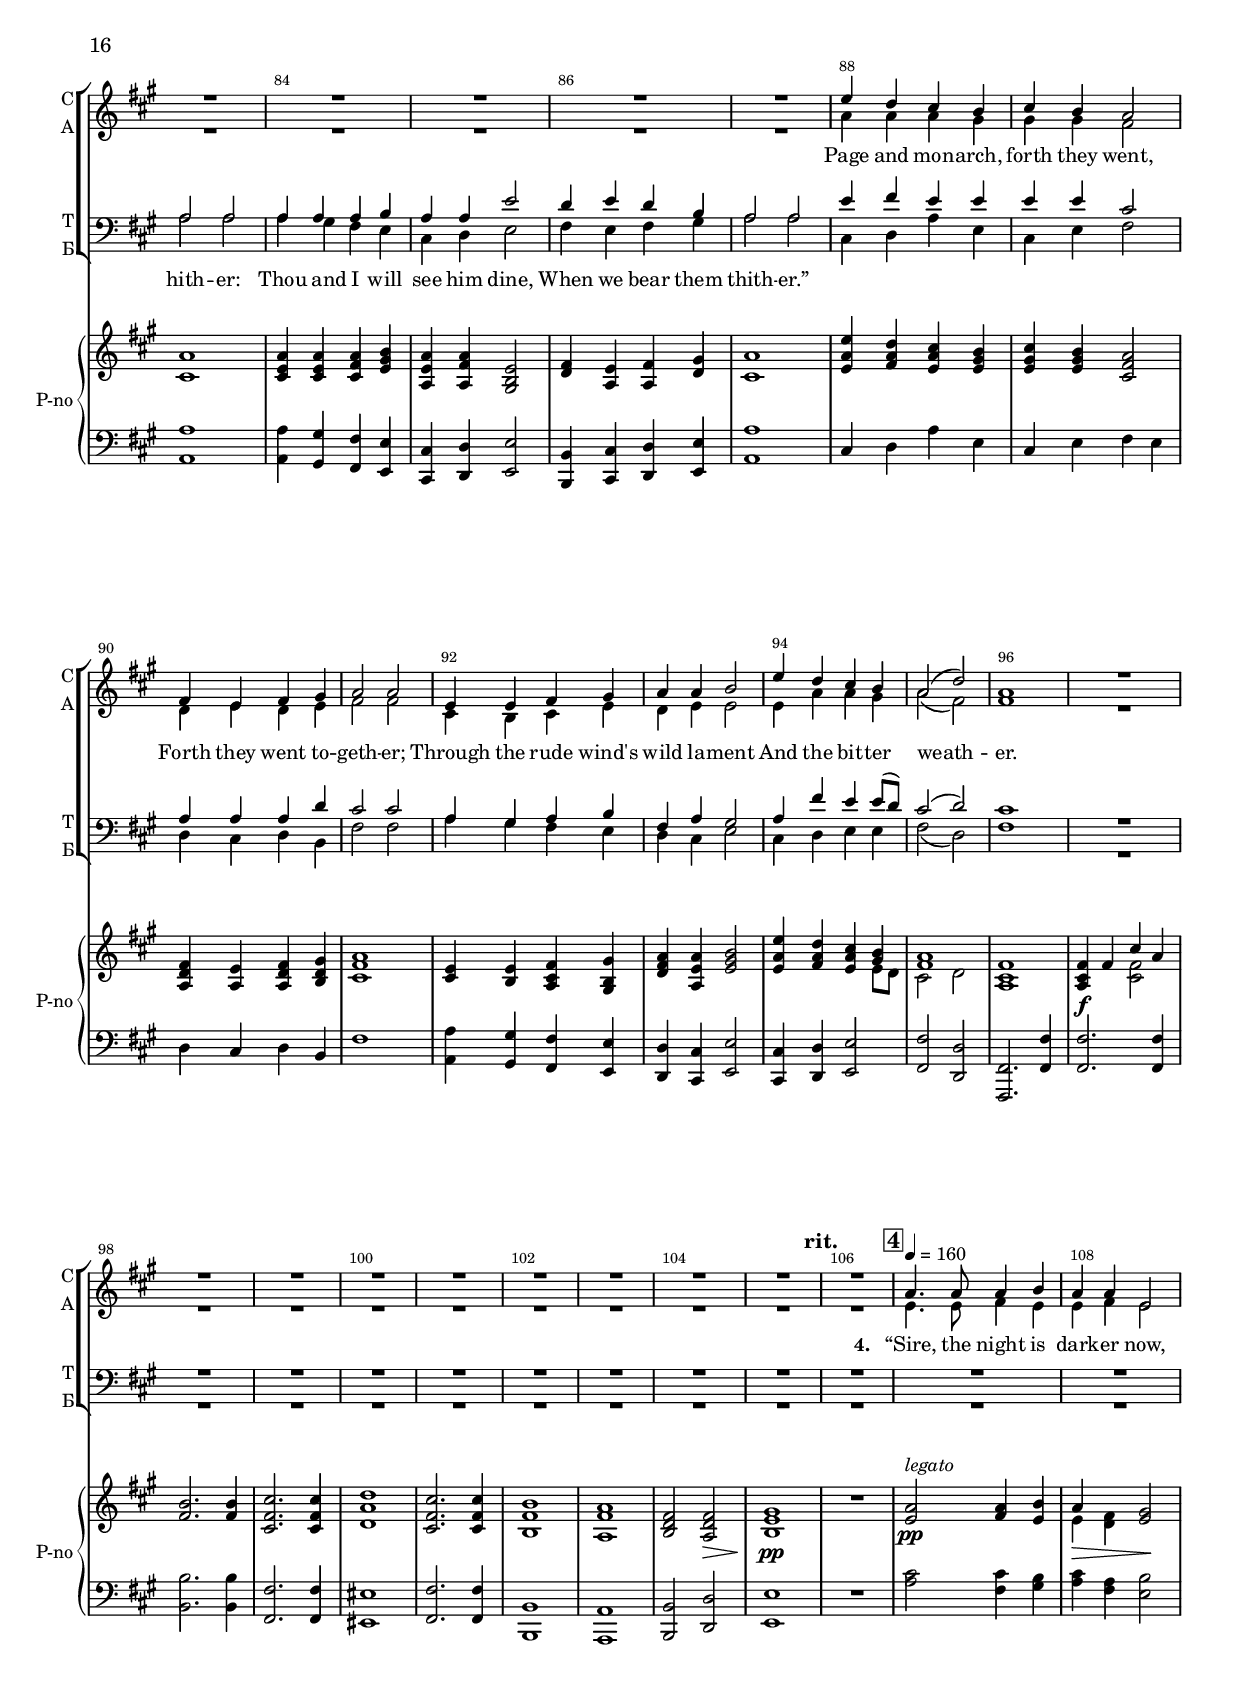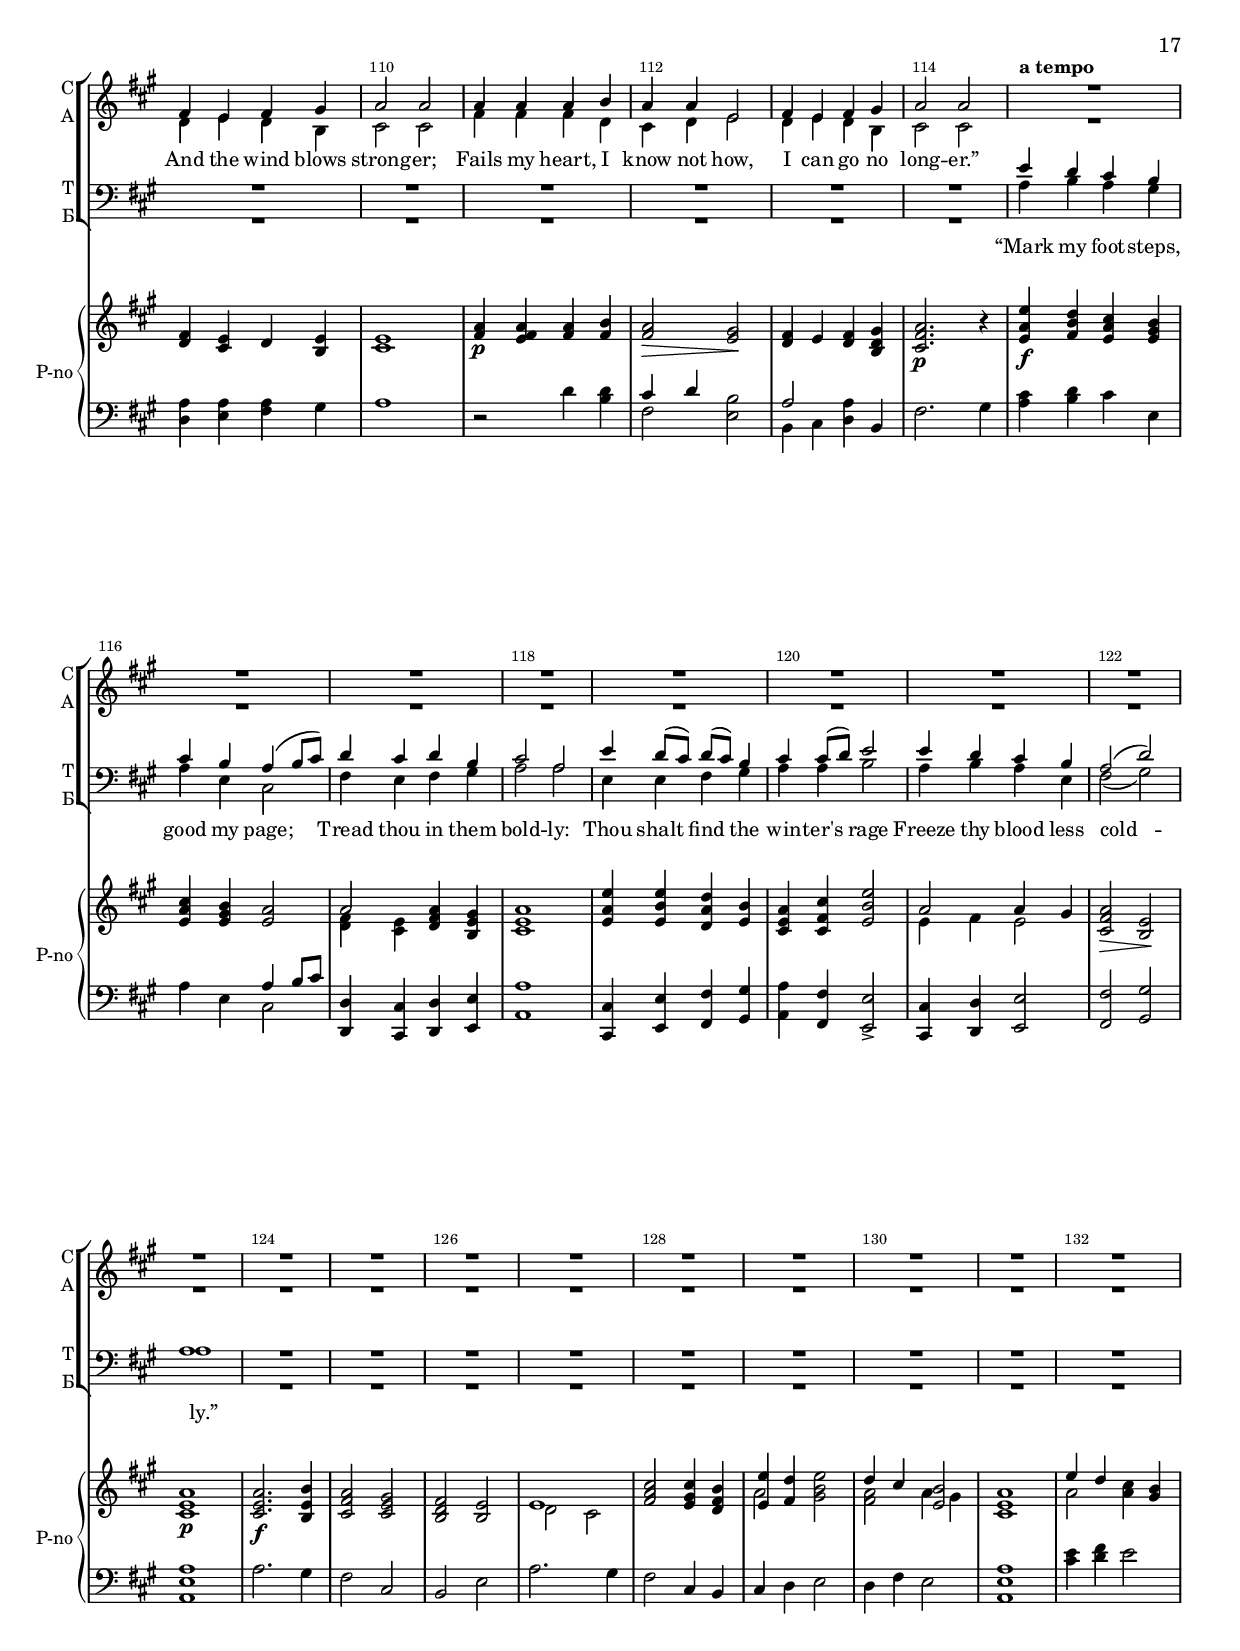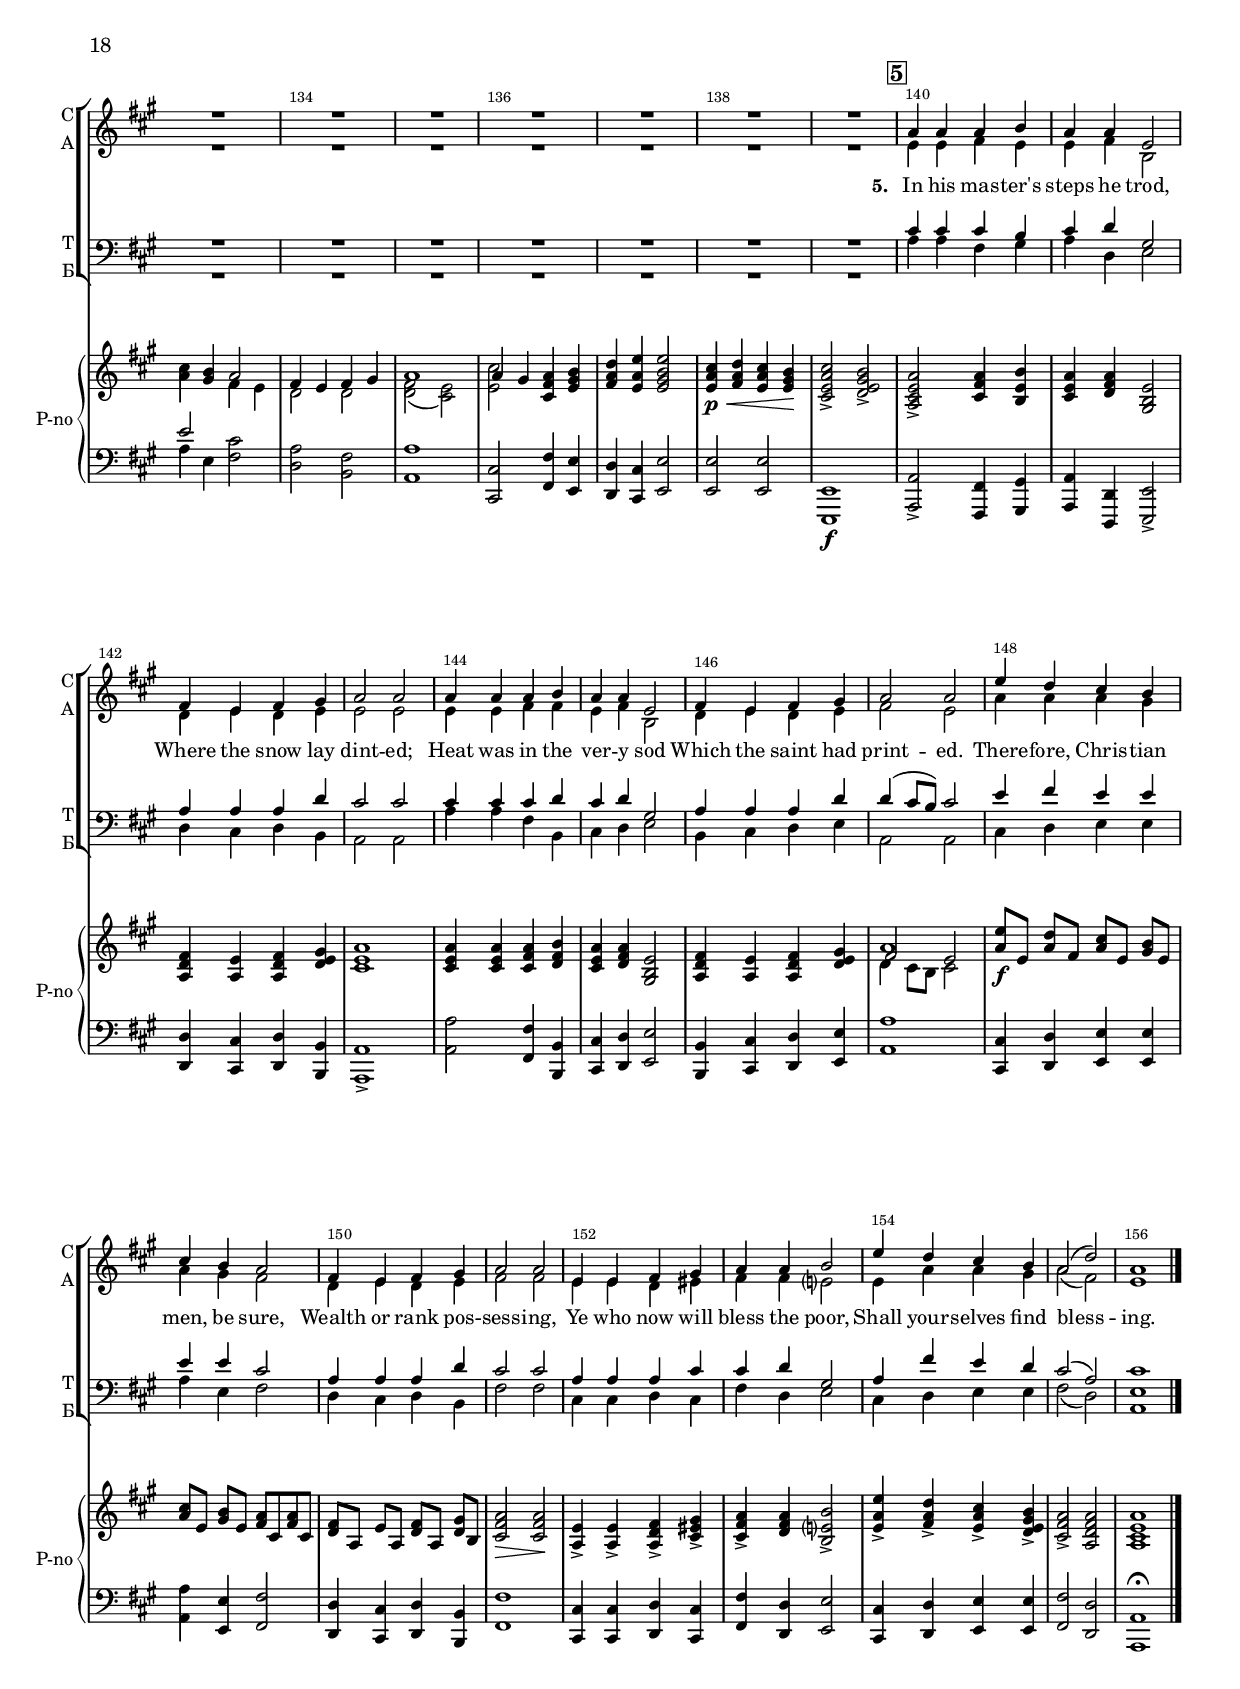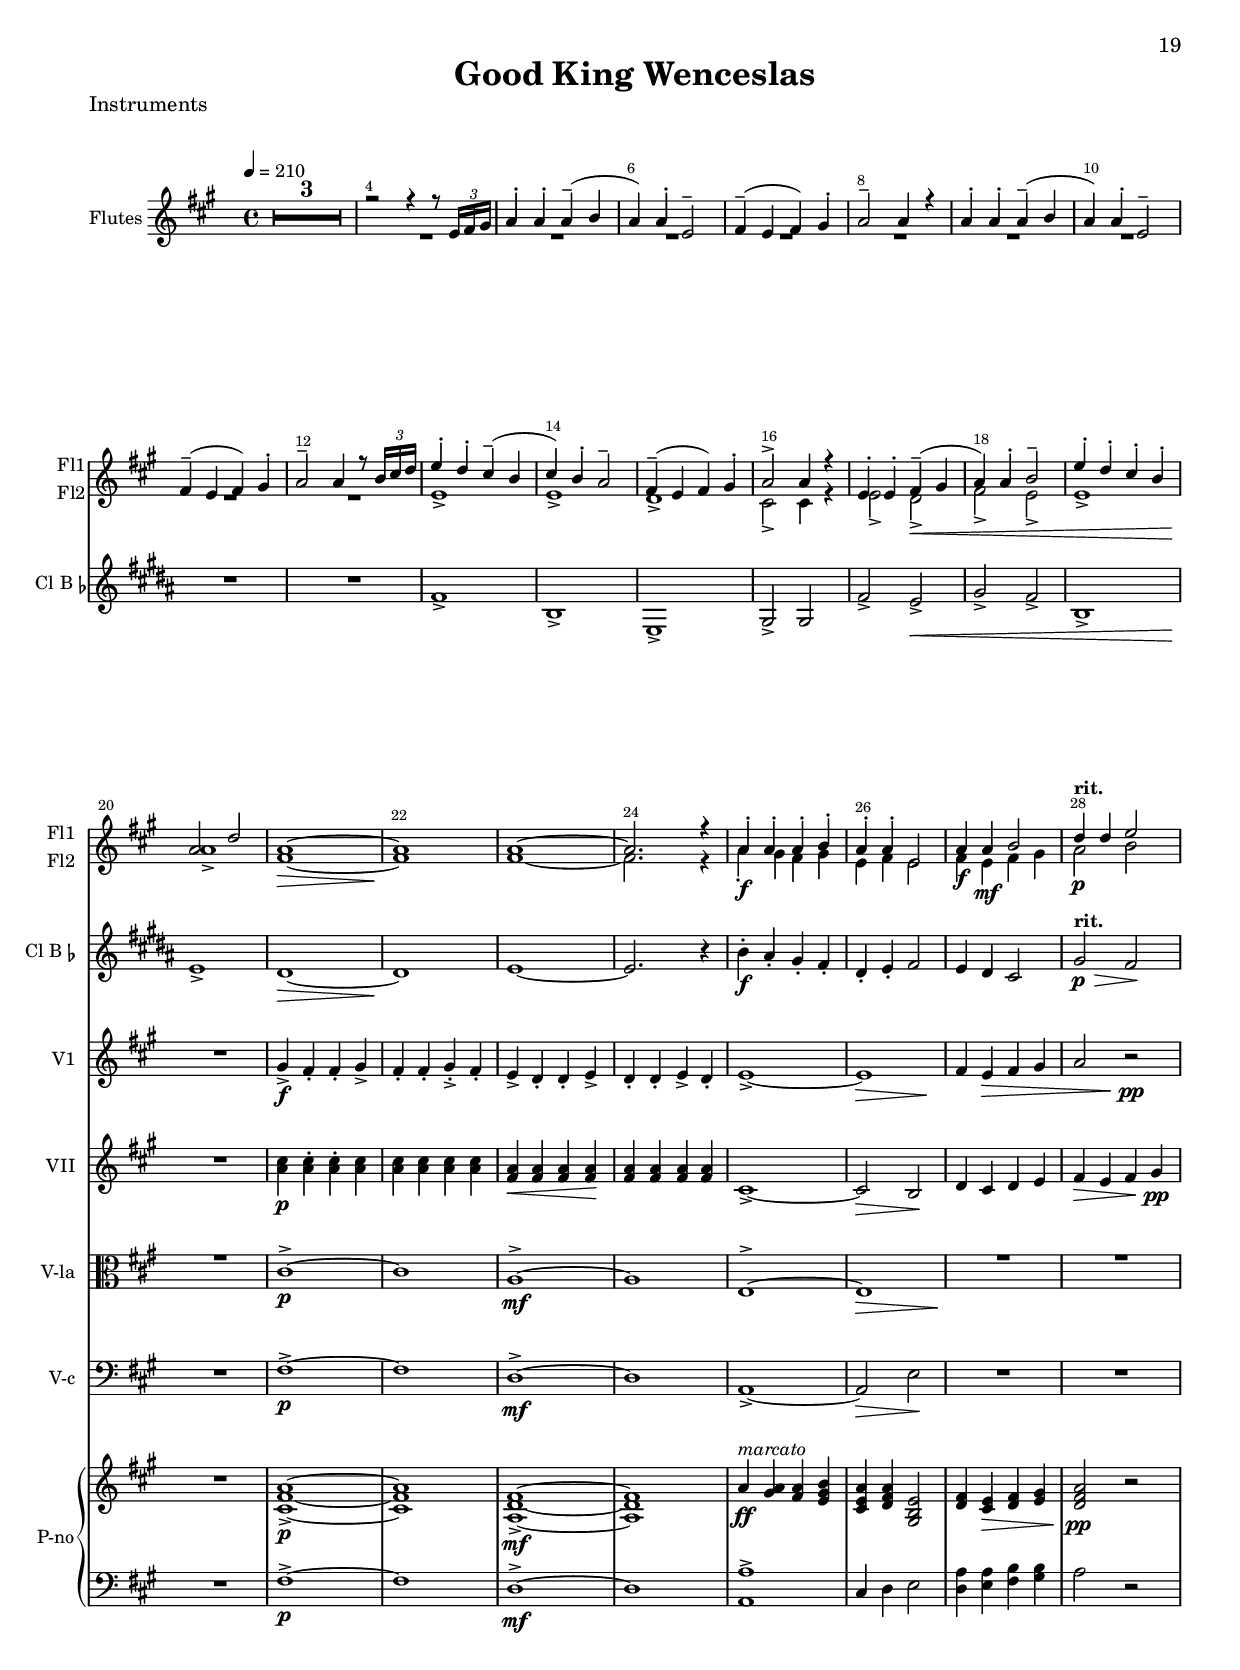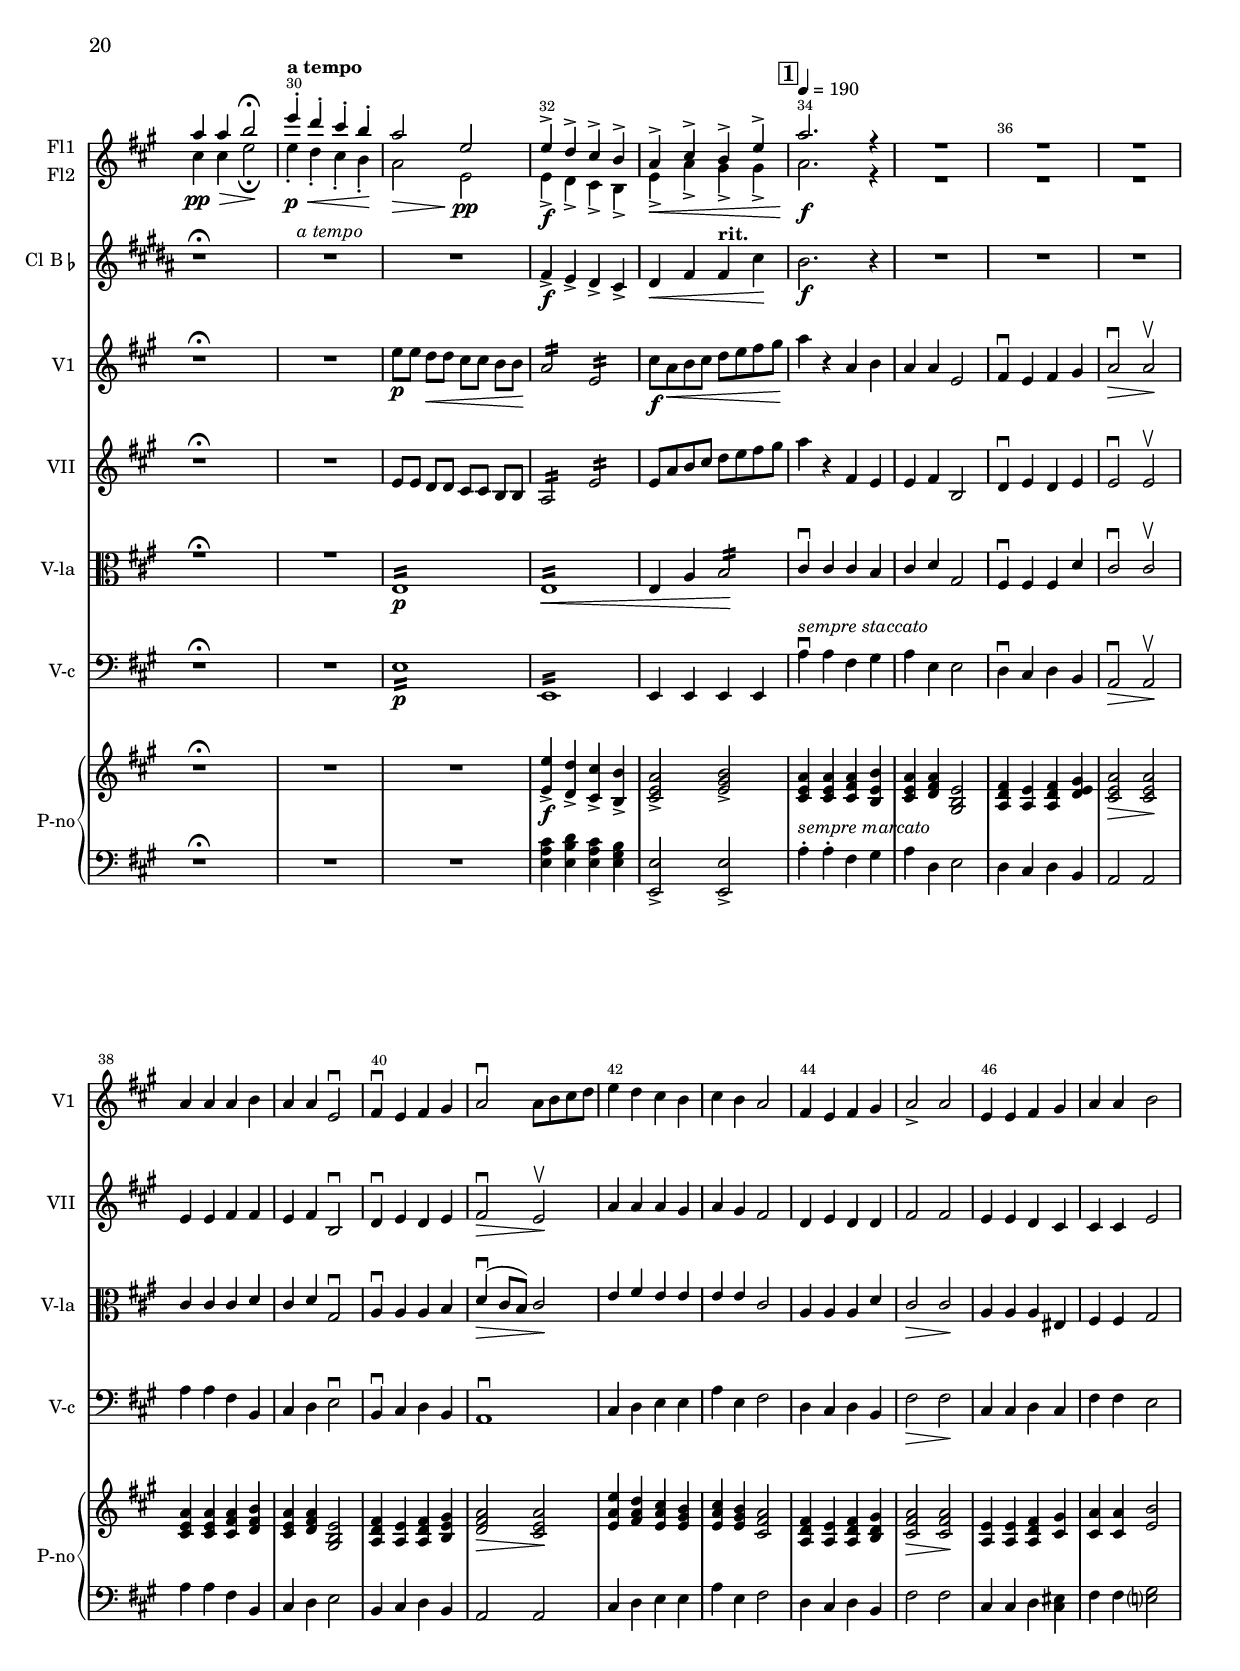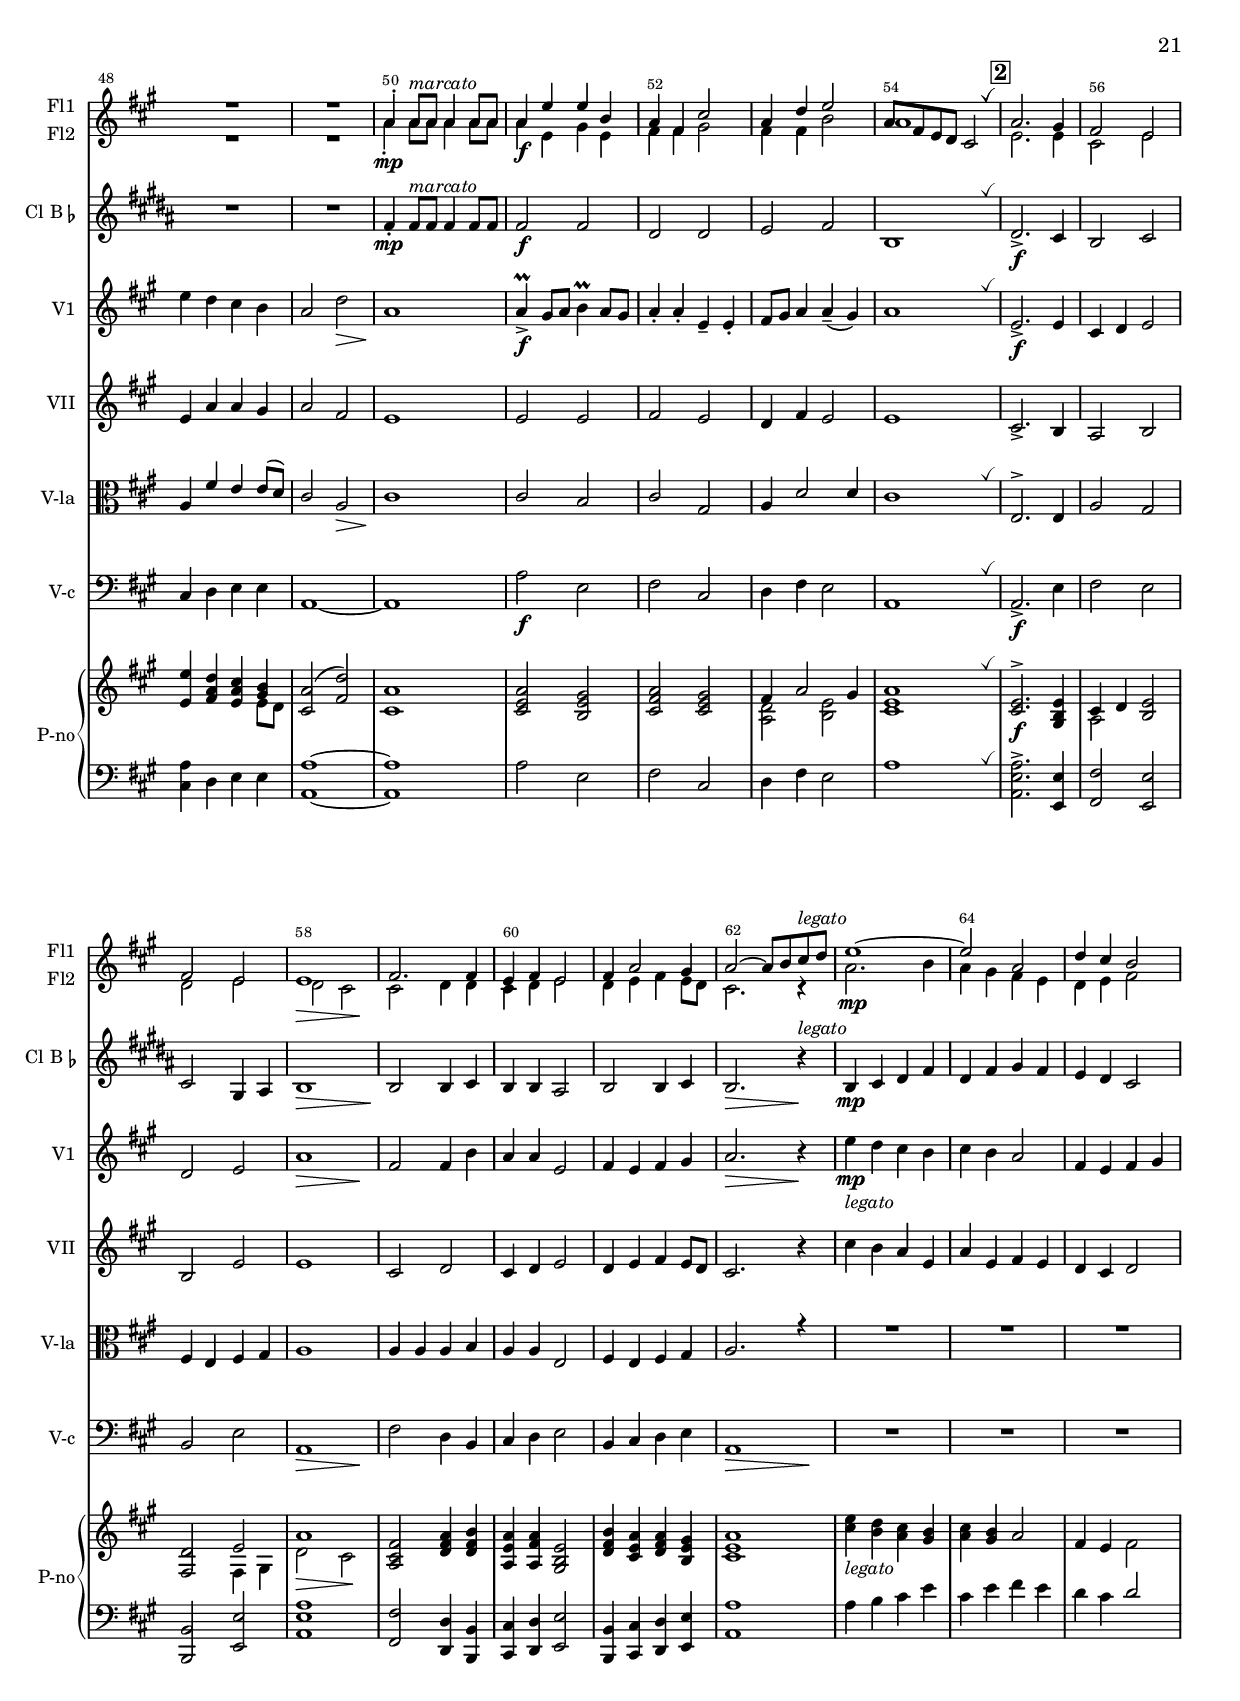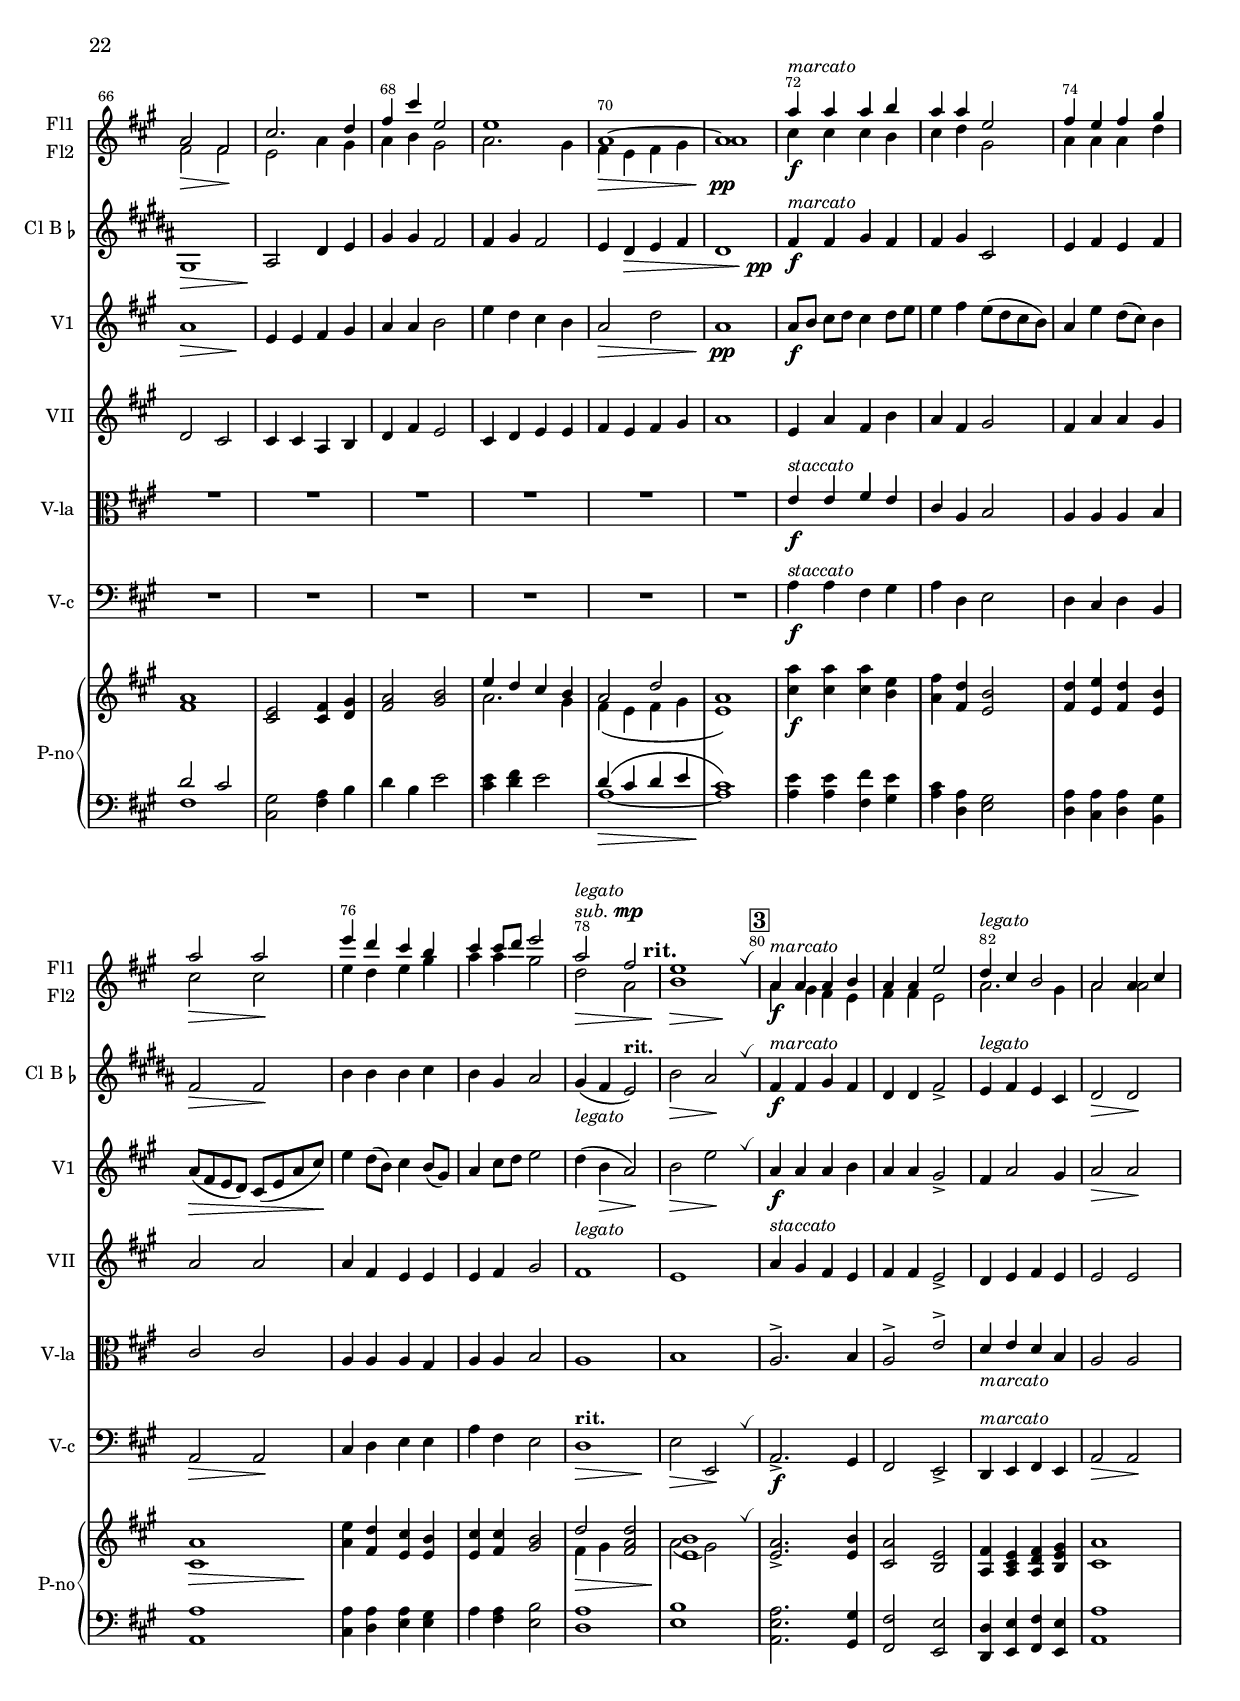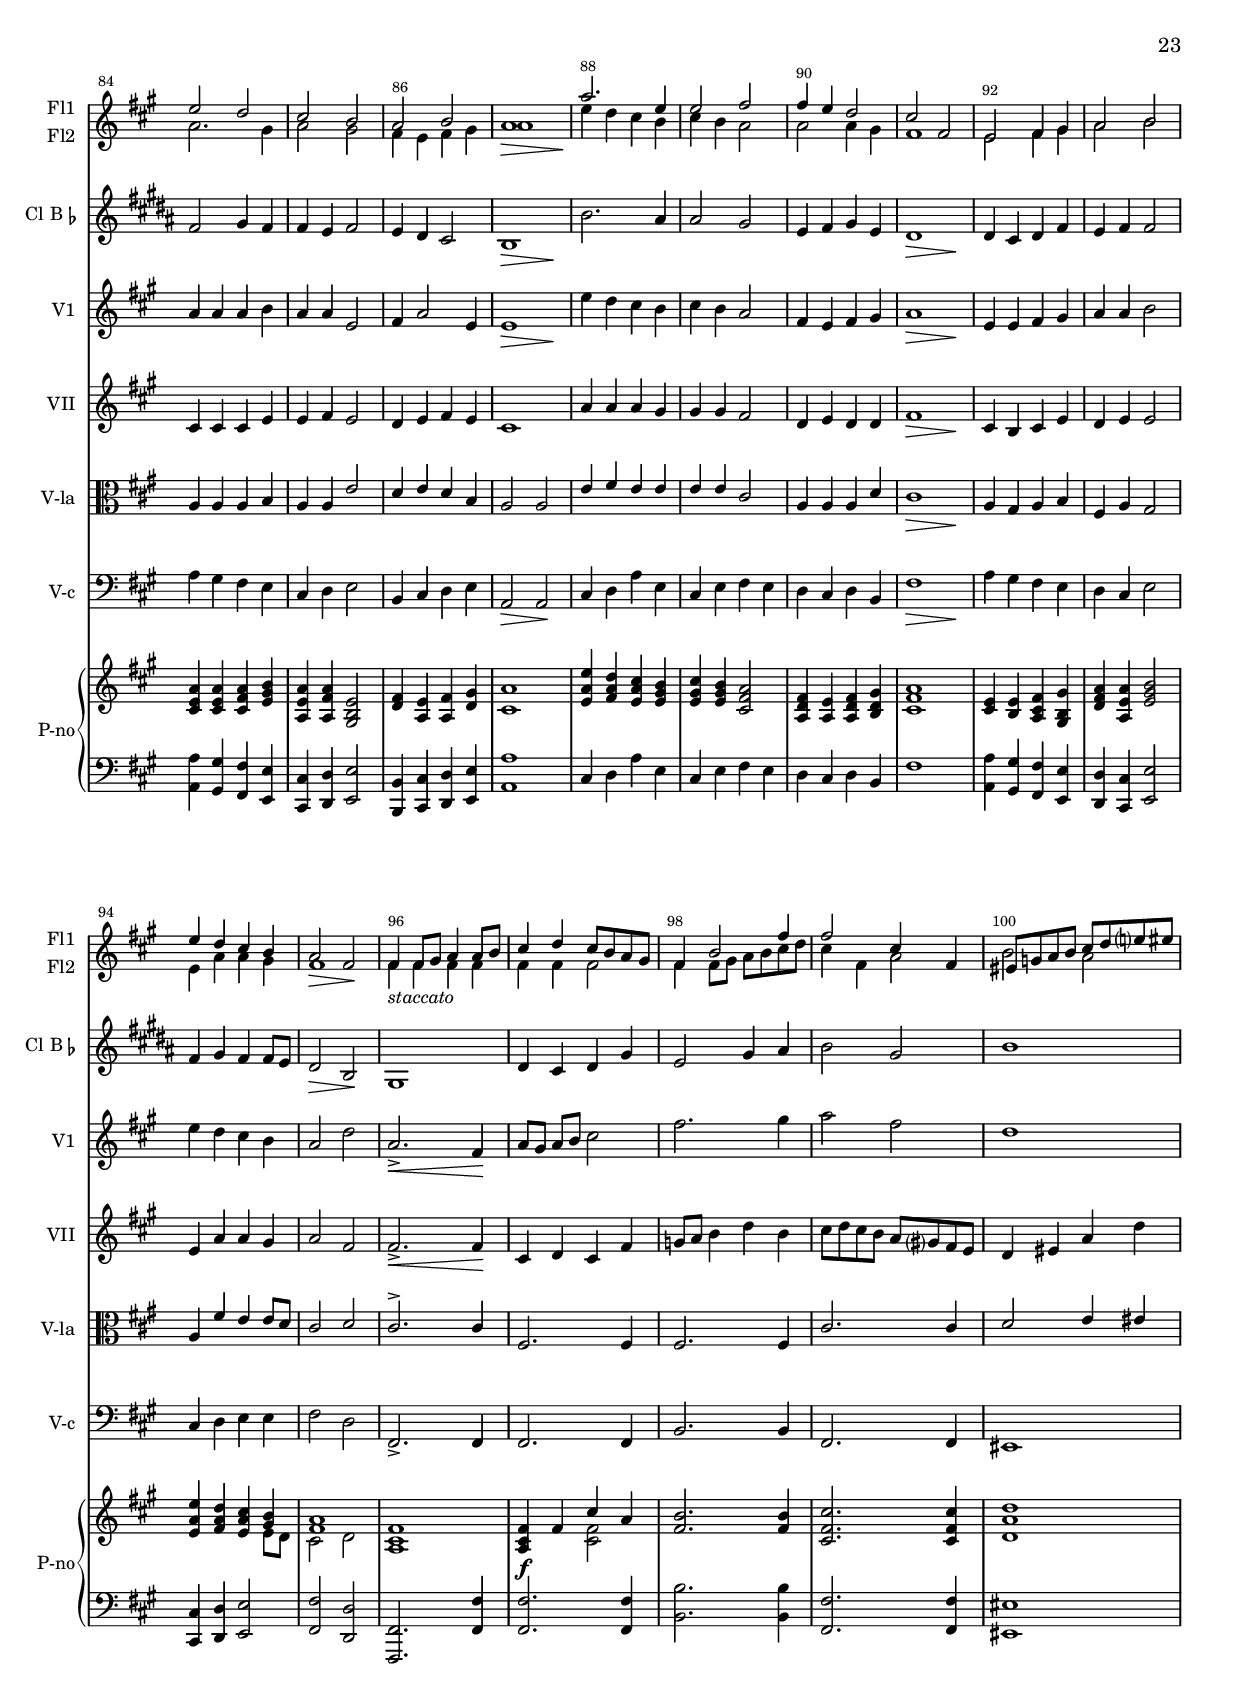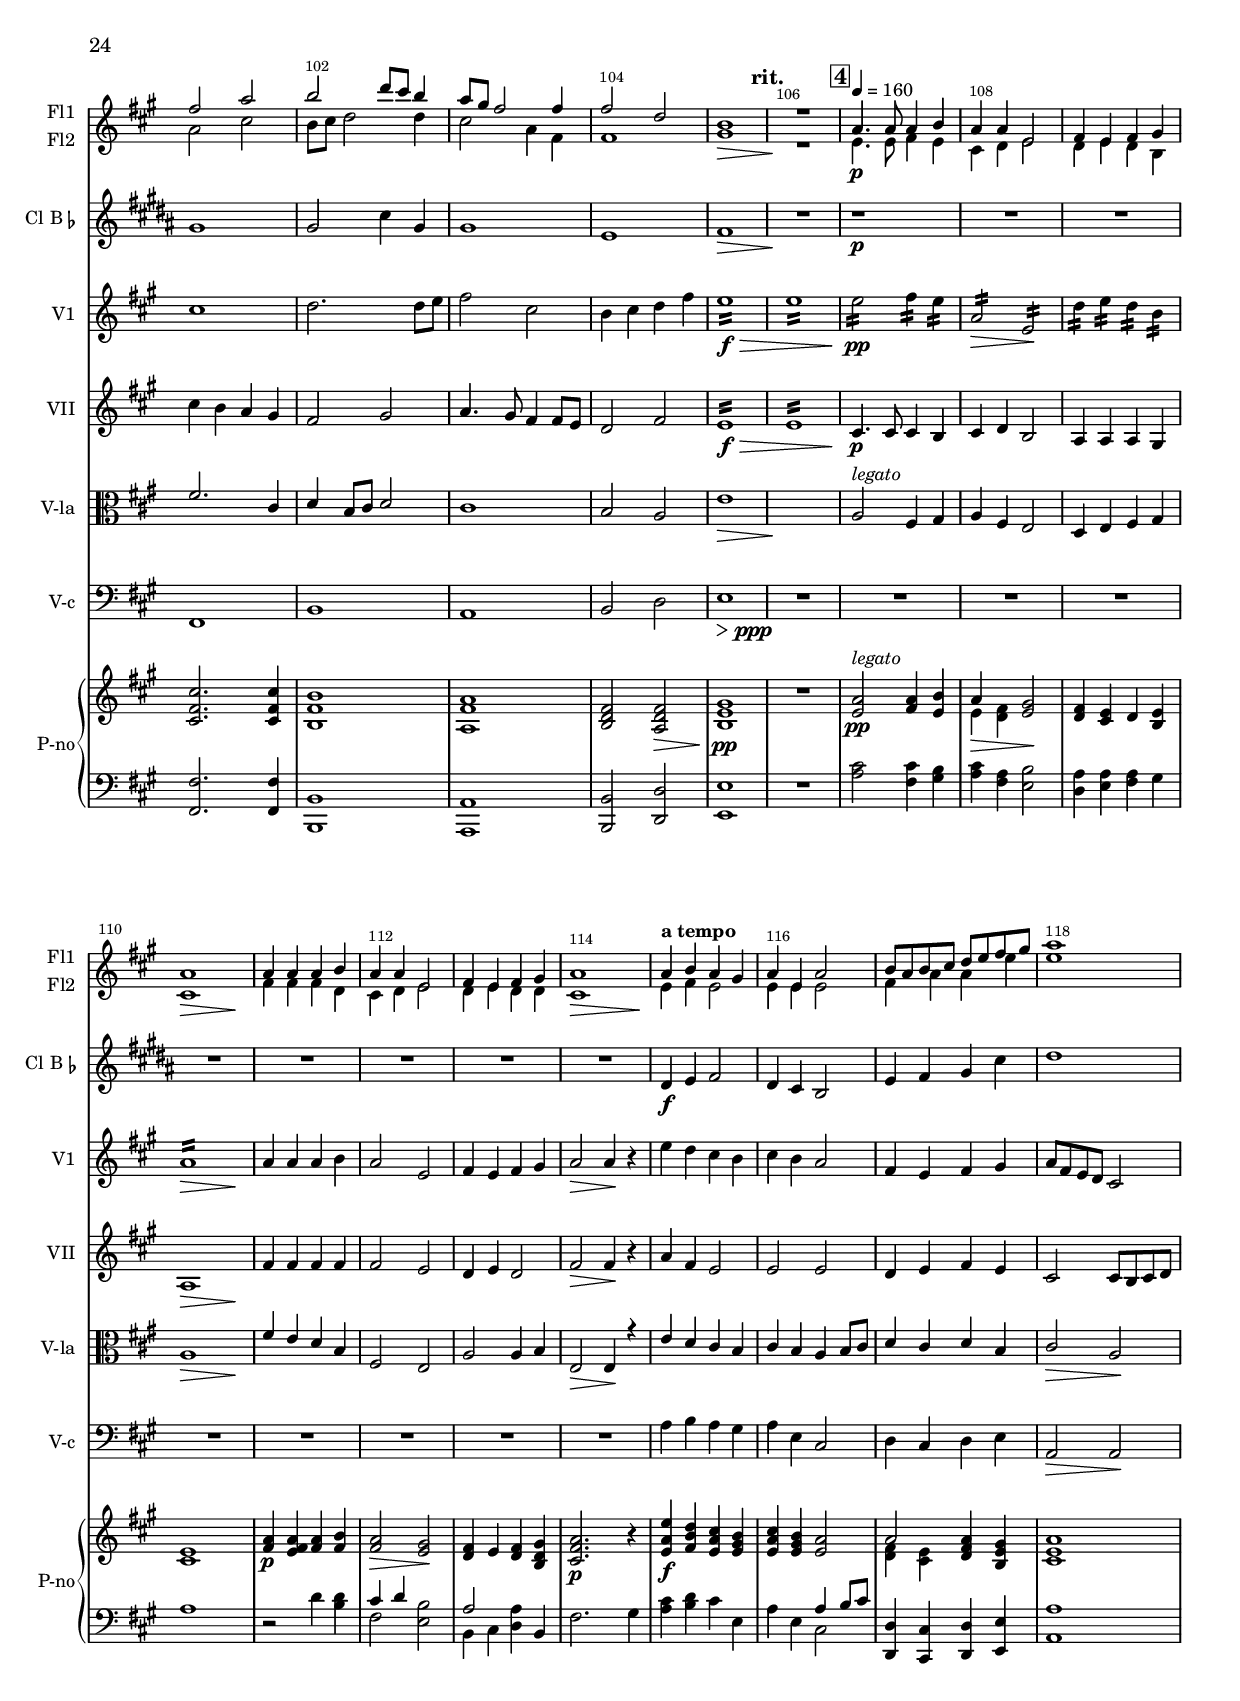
\version "2.24.0"

% закомментируйте строку ниже, чтобы получался pdf с навигацией
%#(ly:set-option 'point-and-click #f)
#(set-default-paper-size "a4")
#(set-global-staff-size 18)

\header {
  title = "Good King Wenceslas"
  %composer = "Composer"
  % Удалить строку версии LilyPond 
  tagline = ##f
}

\paper {
  top-margin = 10
  left-margin = 15
  right-margin = 10
  bottom-margin = 10
  indent = 10
%  ragged-bottom = ##t
  ragged-last-bottom = ##f
}

%make visible number of every 2-nd bar
secondbar = {
  \override Score.BarNumber.break-visibility = #end-of-line-invisible
  \override Score.BarNumber.X-offset = #1
  \override Score.BarNumber.self-alignment-X = #LEFT
  \set Score.barNumberVisibility = #(every-nth-bar-number-visible 2)
}

vbreathe = { \once \override BreathingSign.text = \markup { \musicglyph "scripts.tickmark" } \breathe }

globali = {
  \key a \major
  \time 4/4
  \secondbar
  %\tempo 4=210
  \override MultiMeasureRest.expand-limit = #1
}

global = {
  \globali
  \autoBeamOff
  \set Score.skipBars = ##t
  \override Score.BarNumber.break-visibility = #end-of-line-invisible
  \set Score.barNumberVisibility = #(every-nth-bar-number-visible 2)
}



%use this as temporary line break
abr = { \break }

% uncommend next line when finished
abr = {}

skipLine = { R1*8 }
skipLineTwo = { R1*9 }
skipZero = { R1*33 }
skipAfterOne = { R1*4 }
skipOne = { R1*8 }
skipAfterThree = {R1*10}
skipTwo = { R1*16 }

flute = \relative c' {
  \globali
  R1*3 |
  r2 r4 r8 \tuplet 3/2 { e16 fis gis } |
  a4-. a-. a--( b |
  a) a-. e2-- |
  fis4--( e fis) gis-. |
  a2-- a4 r | \abr
  
  a-. a-. a--( b |
  a) a-. e2-- |
  fis4--( e fis) gis-. |
  a2-- a4 r8 \tuplet 3/2 { b16 cis d } |
  e4-. d-. cis--( b |
  cis) b-. a2-- |
  fis4--( e fis) gis-. |
  a2-> a4 r 
  
  e-. e-. fis--(\< gis |
  a) a-. b2-- |
  e4-. d-. cis-. b-. |
  a2\! d |
  a1~\> |
  a\! |
  a~ | \abr
  
  a2. r4 |
  a4\f-. a-. a-. b-. |
  a-. a-. e2 |
  a4 a\mf b2 |
  d4\p d e2 |
  a4\pp\> a b2\fermata\! |
  e4-.\p\< d-. cis-. b-.\! | \abr
  
  a2\> e\pp |
  e4->\f d-> cis-> b-> |
  a->\< cis-> b-> e-> |
  a2.\f r4 |
  R1*15 | \abr
  
  a,4-.\mp a8 a a4 a8 a |
  a4\f e' e b |
  a fis cis'2 | \abr
  
 a4 d e2 |
  a,8 fis e d cis2 \vbreathe |
  a'2. gis4 |
  fis2 e |
  fis e |
  << e1 { s4\> s s s\! } >> |
  fis2. fis4 | \abr
  e4 fis e2  |
  fis4 a2 gis4 |
  a2~ a8 b cis d |
  e1~\mp |
  e2 a, |
  d4 cis b2 |
  a\> fis\! |
  cis'2. d4 |
  fis cis' e,2 |
  e1 |
  a,~\> |
  a\pp |
  a'4\f a a b | \abr
  
  a a e2 |
  fis4 e fis gis |
  a2\> a\! |
  e'4 d cis b |
  cis cis8 d e2 |
  a,-\markup\italic{ sub. \dynamic mp }\> fis | \abr
  << e1\!{ s4\> s2 s4\! } >> \vbreathe |
  a,4 \f a a b |
  a a e'2 |
  d4 cis b2 |
  a a4 cis |
  e2 d | \abr
  
  cis2 b |
  a b |
  a1\> |
  a'2.\! e4 |
  e2 fis |
  fis4 e d2 |
  
  % page 5
  cis2 fis, |
  e fis4 gis |
  a2 b |
  e4 d cis b |
  a2\> fis\! |
  fis4_\markup\italic"staccato" fis8 gis a4 a8 b | \abr
  
  cis4 d cis8 b a gis |
  fis4 b2 fis'4 |
  fis2 cis4 fis, |
  eis8 g a b cis d e eis |
  fis2 a |
  b d8 cis b4 | \abr
  
  a8 gis fis2 fis4 |
  fis2 d |
  << b1 { s4\> s2 s4\! } >> |
  R1 |
  a4.\p a8 a4 b |
  a a e2 | \abr
  
  % page 6
  fis4 e fis gis |
  <<a1 {s4\> s2 s4\!}>> |
  a4 a a b |
  a a e2 |
  fis 4 e fis gis |
  <<a1 {s4\> s2 s4\!}>> | \abr
  
  a4 b a gis |
  a e a2 |
  b8 a b cis d e fis gis |
  a1 |
  a2 fis4 e |
  cis a b2 | \abr
  
  a4 b a gis |
  a2 e |
  a2. r4 |
  a4\f_\markup\italic"staccato" a a b |
  a a e2 |
  fis4 e fis gis | \abr
  
  % page 7
  a2\> a\! |
  a'4_\markup\italic"marcato" gis8 fis e4 fis |
  e d8 cis b2 |
  a8 b cis4 b2 |
  << a1 { s4\> s2 s4\! } >> |
  a'2.\p e4 | \abr
  
  e2 cis |
  a\< d |
  << e1\f { s4\> s s s\! } >> |
  e2 fis4 gis |
  a2 b |
  a2. r4 | \abr
  
  e2. r8 \tuplet 3/2 { e16 fis gis } |
  a4 a a b |
  a a e2 |
  fis8 gis a4 a gis |
  a8 fis e d cis4 e |
  a a a b | \abr
  
  % page 8
  a gis8 fis e2 |
  d4 cis b2 |
  a1 |
  a'2. e4 |
  e2 fis |
  fis4 e d b | \abr
  
  << a1 { s4\> s2 s4\! } >> |
  e'2 fis4 gis |
  a2 b |
  a e |
  cis fis |
  a1
}

flutetwo = \relative c' {
  \globali
  R1*12 |
  e1-> |
  e-> |
  d-> |
  cis2-> cis4 r | \abr
  e2-> d-> |
  fis-> e-> |
  e1-> |
  a-> |
  fis1~ |
  fis |
  fis~ | \abr
  
  fis2. r4 |
  a4-. gis fis gis |
  e fis e2 |
  fis4\f e fis gis |
  a2 b |
  cis4 cis e2\fermata\! |
  e4-. d-. cis-. b-. | \abr
  
  a2 e |
  e4-> d-> cis-> b-> |
  e-> a-> gis-> gis-> |
  a2. r4 |
  R1*15
  
  a4-. a8^\markup\italic"marcato" a a4 a8 a |
  a4 e gis e |
  fis fis gis2 | 
  
  % page 3
  fis4 fis b2 |
  a1  \vbreathe |
  e2. e4 |
  cis2 e |
  d e |
  d cis |
  cis d4 d | \abr
  
  cis d e2 |
  d4 e fis e8 d |
  cis2. r4^\markup\italic"legato"
  a'2. b4 |
  a gis fis e |
  d e fis2 |
  fis fis | \abr
  
  e2 a4 gis |
  a b gis2 |
  a2. gis4 |
  fis e fis gis |
  a1 |
  cis4^\markup\italic"marcato" cis cis b | \abr
  
  %page 4
  cis d gis,2 |
  a4 a a d |
  cis2 cis |
  e4 d e gis |
  a a gis2 |
  d^\markup\italic"legato" a | \abr
  
  << b1 { s4 s2 s4 } >> \vbreathe |
  a4^\markup\italic"marcato" gis fis e |
  fis fis e2 |
  a2.^\markup\italic"legato" gis4 |
  a2 a |
  a2. gis4 | \abr
  
  a2 gis |
  fis4 e fis gis |
  << a1 { s4 s2 s4 } >>
  e'4 d cis b |
  cis b a2 |
  a a4 gis | \abr
  
  % page 5
  fis1 |
  e2 fis4 gis |
  a2 b |
  e,4 a a gis |
  fis1 |
  fis4 fis fis fis | \abr
  
  fis fis fis2 |
  fis4 fis8 gis a b cis d |
  cis4 fis, a2 |
  b2 a |
  a cis |
  b8 cis d2 d4 | \abr
  
  cis2 a4 fis |
  fis1 |
  gis1 |
  R1 |
  e4. e8 fis4 e |
  cis d e2 | \abr
  
  % page 6
  d4 e d b |
  cis1 |
  fis4 fis fis d |
  cis d e2 |
  d4 e d d |
  cis1 | \abr
  
  e4 fis e2 |
  e4 e e2 |
  fis4 a a e' |
  e1 |
  cis2 a4 b |
  a fis e2 | \abr
  
  e4 fis e2 |
  fis e |
  a2. r4 |
  e4 e e e |
  fis fis e2 |
  d4 e e2 | \abr
  
  % page 7
  e e |
  e4 fis e fis |
  a a gis2 |
  fis e |
  e1 |
  e'4 d cis b | \abr
  
  cis b a2 |
  fis4 e fis gis |
  a2 a |
  cis cis4 e |
  fis e e2 |
  e2. r4 | \abr
  a,2 gis |
  cis4 cis cis b |
  cis d b2 |
  a4 e' d8 cis b4 |
  a2 a8 fis e d |
  cis4 e a d | \abr
  
  % page 8
  cis a b2 |
  a fis4 gis |
  fis2 e |
  e'4 d cis b |
  cis b cis2 |
  a2. gis4 | \abr
  
  fis1 |
  a2. cis4 |
  cis d e2 |
  e4 d cis b |
  a2 cis |
  e1  
}

clarinetbegin = \relative c' {
    \globali
  R1*12
  e1-> |
  a,-> |
  d,-> |
  fis2-> fis | \abr
  e'-> d->\< |
  fis-> e-> |
  a,1-> |
  d->\! |
  cis1\>~ |
  cis\! |
  d~ | \abr
  d2. r4 |
  a'4-.\f gis-. fis-. e-. |
  cis-. d-. e2 |
  d4 cis b2 |
  fis'\p\>^\markup\bold"rit." e\! |
}

clarinet = \relative c' {
  \clarinetbegin
  
  r1\fermata |
  R1^\markup\italic"a tempo" |
  R1 |
  e4->\f d-> cis-> b-> |
  cis\< e e^\markup\bold"rit." b'\! |
  a2.\f r4 |
  R1*15 | \abr
  e4-.\mp e8^\markup\italic"marcato" e e4 e8 e |
  e2\f e |
  cis cis | \abr
  d e |
  a,1 \vbreathe |
  cis2.->\f b4 |
  a2 b |
  b fis4 gis |
  a1\> |
  a2\! a4 b | \abr
  a4 a gis2 |
  a2 a4 b |
  a2.\> r4\!^\markup\italic"legato"
  a4\mp b cis e |
  cis e fis e |
  d cis b2 |
  fis1\> | \abr
  gis2\! cis4 d |
  fis fis e2 |
  e4 fis e2 |
  d4 cis\> d e |
  << cis1 { s2. s4\pp } >>
  e4\f ^\markup\italic"marcato" e fis e | \abr
  e fis b,2 |
  d4 e d e |
  e2\> e\! |
  a4 a a b |
  a fis gis2 |
  fis4_\markup\italic"legato"( e d2)^\markup\bold"rit." | \abr
  a'2\> gis\! \vbreathe |
  e4\f^\markup\italic"marcato" e fis e |
  cis cis e2-> |
  d4^\markup\italic"legato" e d b |
  cis2\> cis\! |
  e fis4 e | \abr
  e d e2 |
  d4 cis b2 |
  << a1\> { s2. s4\! } >>
  a'2. gis4 |
  gis2 fis |
  d4 e fis d | \abr
  
    
  % page 5
  << cis1 { s4\> s2 s4\! } >> |
  cis4 b cis e |
  d e e2 |
  e4 fis e e8 d |
  cis2\> a\! |
  fis1 | \abr
  
  cis'4 b cis fis |
  d2 fis4 gis |
  a2 fis2 |
  a1 |
  fis |
  fis2 b4 fis | \abr
  fis1 |
  d |
  << e { s4\> s2 s4\! } >>
  R1
  r1\p R1 | \abr
  
  % page 6
  R1*6 | \abr
  cis4\f d e2
  cis4 b a2
  d4 e fis b |
  cis1 |
  e,2 d4 e |
  e d b2-> | \abr
  cis4 d e2 |
  cis2 d\> |
  e2\! r |
  cis4\f cis cis b |
  cis cis cis2 |
  b e | \abr
  
  % page 7
  d2\> cis\! |
  a'4 a gis b |
  a a e2 |
  fis4 fis a gis |
  << a1 { s4 \> s2 s4\! } >> |
  cis,4\p d e2 | \abr
  e fis |
  d\< d |
  d4\f\>( b) cis2\! |
  a'4 gis a b |
  d cis gis2 |
  a4 fis e2 | \abr
  e2\< e\! |
  e4 e fis e |
  e fis gis2 |
  a4 a a e |
  e2\> e\! |
  e4 e fis fis | \abr
  
  %page 8
  a4 fis e2 |
  fis4 e d e |
  d2 cis |
  a'2. gis4 |
  a gis fis2 |
  d4 cis d e | \abr
  << fis1 { s4\> s2 s4\! } >>
  e2 d4 cis |
  fis2 gis |
  a4  fis e2 |
  fis2 a |
  cis1
  
  
}

violinone = \relative c'' {
  \globali
   R1*20
   gis4->\f fis-. fis-. gis-> |
   fis-. fis-. gis->-. fis-. |
   e-> d-. d-. e-> | \abr
   
   d-. d-. e-> d-. |
   e1->~ |
   << e { s4\> s s s\! } >> |
   fis4\~ e\> fis gis |
   a2 r\pp |
   r1\fermata |
   R1 | \abr
   
   e'8\p[ e] d\<[ d] cis[ cis] b[ b\!] |
   a2:16 e2:16 |
   cis'8\f a\< b cis d e fis gis |
   a4\! r a, b |
   a a e2 |
   fis4\downbow e fis gis | \abr
   
   a2\downbow\> a\upbow\! |
   a4 a a b |
   a a e2\downbow |
   fis4\downbow e fis gis |
   a2\downbow a8 b cis d |
   e4 d cis b |
   cis b a2 |
   fis4 e fis gis | \abr
   
   a2-> a\! |
   e4 e fis gis |
   a a b2 |
   e4 d cis b |
   a2 d\> |
   a1\! |
   a4->\prall\f gis8 a b4\prall a8 gis |
   a4-. a-. e-- e-. | \abr
   
   fis8 gis a4 a--( gis) |
   a1 \vbreathe |
   e2.\f-> e4 |
   cis d e2 |
   d e |
   << a1 { s4\> s2 s4\! } >>
   fis2 fis4 b | \abr
   
   a4 a e2 |
   fis4 e fis gis |
   a2.\> r4\! |
   e'4\mp_\markup\italic"legato" d cis b |
   cis b a2 |
   fis4 e fis gis |
   << a1 { s4\> s s s\! } >> | \abr
   
   e4 e fis gis |
   a a b2 |
   e4 d cis b |
   a2\> d |
   a1\pp |
   a8\f[ b] cis[ d] cis4 d8 e | \abr
   
   % page 4
   e4 fis e8( d cis b) |
   a4 e' d8( cis) b4 |
   a8(\> fis e d) cis( e a cis) \!
   e4 d8( b) cis4 b8( gis) |
   a4 cis8 d e2 | 
   d4( b\> a2)\! | \abr
   
   b\> e\! \vbreathe |
   a,4\f a a b |
   a a gis2-> |
   fis4 a2 gis4 |
   a2\> a\! |
   a4 a a b | \abr
   
   a4 a e2 |
   fis4 a2 e4 |
   << e1 { s4\> s s s\! } >> |
   e'4 d cis b |
   cis b a2 |
   fis4 e fis gis | \abr
   
   % page 5
   << a1 { s4\> s s s\! } >> |
   e4 e fis gis |
   a a b2 |
   e4 d cis b |
   a2 d |
   a2.->\< fis4\! | \abr
   
   a8[ gis] a[ b] cis2 |
   fis2. gis4 |
   a2 fis |
   d1 |
   cis |
   d2. d8 e | \abr
   
   fis2 cis |
   b4 cis d fis |
   e1:16\f\> |
   e:16 |
   e2:16\pp fis4:16 e:16 |
   a,2:16\> e:16\! | \abr
   
   % page 6
   d'4:16 e:16 d:16 b:16 |
   << a1:16 { s4\> s s s\! } >> |
   a4 a a b |
   a2 e |
   fis4 e fis gis |
   a2\> a4\! r | \abr
   
   e'4 d cis b |
   cis b a2 |
   fis4 e fis gis |
   a8 fis e d cis2 |
   e4 e fis gis |
   a a b2-> | \abr
   
   e4 d cis b |
   a2\> b\! |
   a2.\p r4 |
   a4\f-\markup\italic"legato" cis e2 |
   fis e |
   d4 cis b2 | \abr
   
   % page 7
   a2\> a\! |
   cis2_\markup\italic"detache" cis4 d |
   e a, gis2 |
   fis4 a2\< gis4\! |
   a2\> a\! |
   a2.\p_\markup\italic"legato" gis4 | \abr
   
   a4( gis fis e) |
   fis(\< e fis gis |
   a2)\f\> a\! |
   e4_\markup\italic"detache" e fis gis |
   a a b2 |
   e4:16\p\< d:16 cis:16 b:16 | \abr
   
   cis2:16\f\< b:16\! |
   a4-> a-. a( b |
   a)-. a-. e2-> |
   fis4-. e-. fis-. gis-. |
   a2->\> a\! |
   a4-> a-. a-. b-. | \abr
   
   %page 8
   a4 a e2 |
   fis4 e fis gis |
   a2->\> a\! |
   e'4:16\f d:16 cis:16 b:16 |
   cis:16 b:16 a2:16 |
   fis4:16 e:16 fis:16 fis:16 | \abr
   
   a2:16\> a\! |
   e4 e fis gis |
   a a b2 |
   e4 d cis b |
   a2 d |
   a1      
}

violintwo = \relative c'' {
  \globali
  R1*20
  <a cis>4\p q-. q-. q |
  q q q q |
  <fis a>\< q q q\! | \abr
  
  q q q q |
  cis1->~ |
  cis2\> b\! |
  d4 cis d e |
  fis\> e fis gis\pp |
  r1\fermata |
  R1 | \abr
  
  e8[ e] d[ d] cis[ cis] b[ b] |
  a2:16 e'2:16 |
  e8 a b cis d e fis gis |
  a4 r fis, e |
  e fis b,2 |
  d4\downbow e d e | \abr
  
  e2\downbow e\upbow |
  e4 e fis fis |
  e fis b,2\downbow |
  d4\downbow e d e |
  fis2\downbow\> e\upbow\! |
  a4 a a gis |
  a gis fis2 |
  d4 e d d |
  fis2 fis |
  e4 e d cis |
  cis cis e2 |
  e4 a a gis |
  a2 fis |
  e1 |
  e2 e |
  fis e | \abr
  
  d4 fis e2 |
  e1 |
  cis2.-> b4 |
  a2 b |
  b e |
  e1 |
  cis2 d | \abr
  
  cis4 d e2 |
  d4 e fis e8 d |
  cis2. r4 |
  cis'4 b a e |
  a e fis e |
  d cis d2 |
  d cis | \abr
  
  cis4 cis a b |
  d fis e2 |
  cis4 d e e |
  fis e fis gis |
  a1 |
  e4 a fis b | \abr
  
  % page 4
  a4 fis gis2 |
  fis4 a a gis |
  a2 a |
  a4 fis e e |
  e fis gis2 |
  fis1^\markup\italic"legato" | \abr
  
  e1 |
  a4^\markup\italic"staccato" gis fis e |
  fis fis e2-> |
  d4 e fis e |
  e2 e |
  cis4 cis cis e | \abr
  
  e fis e2 |
  d4 e fis e |
  cis1 |
  a'4 a a gis |
  gis gis fis2 |
  d4 e d d | \abr
  
  % page 5
  << fis1 { s4\> s s s\! } >> |
  cis4 b cis e |
  d e e2 |
  e4 a a gis |
  a2 fis |
  fis2.->\< fis4\! | \abr
  
  cis d cis fis |
  g8 a b4 d b |
  cis8 d cis b a gis fis e |
  d4 eis a d |
  cis b a gis |
  fis2 gis | \abr
  
  a4. gis8 fis4 fis8 e |
  d2 fis |
  e1:16\f\> |
  e:16 |
  cis4.\p cis8 cis4 b |
  cis d b2 | \abr
  
  % page 6
  a4 a a gis |
  << a1 { s4\> s s s\! } >> |
  fis'4 fis fis fis |
  fis2 e |
  d4 e d2 |
  fis2\> fis4\! r | \abr
  
  a4 fis e2 |
  e e |
  d4 e fis e |
  cis2 cis8 b cis d |
  e4 e d e |
  e fis gis2-> | \abr
  
  a4 b a gis |
  fis2\> e |
  e2.\p r4 |
  a2\f cis |
  a2 cis |
  b gis | \abr
  
  % page 7
  a\> a\! |
  a4 a e b' |
  a fis e2 |
  d4 fis e2 |
  e\> e\! |
  cis4\p( d e e) | \abr
  
  e2( fis4 e |
  d2)\< d |
  d4\f\>( b) cis2\! |
  cis4 cis cis e |
  fis e gis2 |
  a4:16\p\< a:16 a:16 gis:16 | \abr
  
  a2:16\f\< gis:16\! |
  e4-> e-. fis( e |
  e-.) fis-. b,2-> |
  d4-. e-. d-. e-. |
  e2->\> e\! |
  e4-> e-. fis-. fis-. | \abr
  
  % page 8
  e fis b,2 |
  d4 e d e |
  fis2->\> e\! |
  a2.:16\f gis4:16 |
  a:16 gis:16 fis2:16 |
  d4:16 e:16 d:16 d:16 | \abr
  
  fis2:16\> fis\! |
  e4 e d eis |
  fis fis e2 |
  e4 a a gis |
  a2 fis |
  e1
  
}

altobegin = \relative c' {
  \globali
  R1*20
  cis1~->\p |
  cis |
  a~->\mf | \abr
  
  a |
  e->~ |
  e\> |
  R1\! |
  R1 |
}

altorest = \relative c' {
  
  r1\fermata |
  R1 | \abr
  
  e,1:16\p |
  e:16\< |
  e4 a b2:16\! |
  cis4\downbow cis cis b |
  cis d gis,2 |
  fis4\downbow fis fis d' | \abr
  
  cis2\downbow cis\upbow |
  cis4 cis cis d |
  cis d gis,2\downbow |
  a4\downbow a a b |
  d\downbow(\> cis8 b) cis2\! |
  e4 fis e e |
  e e cis2 |
  a4 a a d | \abr
  cis2\> cis\! |
  a4 a a eis |
  fis fis gis2 |
  a4 fis' e e8( d) |
  cis2 a\> |
  cis1\! |
  cis2 b |
  cis gis | \abr
  
  % page 3
  a4 d2 d4 |
  cis1 \vbreathe |
  e,2.-> e4 |
  a2 gis |
  fis4 e fis gis |
  a1 |
  a4 a a b | \abr
   
  a4 a e2 |
  fis 4 e fis gis |
  a2. r4 |
  R1*9 
  e'4\f^\markup\italic"staccato" e fis e | \abr
  
  % page 4
  cis a b2 |
  a4 a a b |
  cis2 cis |
  a4 a a gis |
  a a b2 |
  a1 | \abr
  
  b |
  a2.-> b4 |
  a2-> e'-> |
  d4_\markup\italic"marcato" e d b |
  a2 a |
  a4 a a b | \abr
  
  a4 a e'2 |
  d4 e d b |
  a2 a |
  e'4 fis e e |
  e e cis2 |
  a4 a a d | \abr
  
  % page 5
  << cis1 { s4\> s s s\! } >> |
  a4 gis a b |
  fis a gis2 |
  a4 fis' e e8 d |
  cis2 d |
  cis2.-> cis4 | \abr
  
  fis,2. fis4 |
  fis2. fis4 |
  cis'2. cis4 |
  d2 e4 eis |
  fis2. cis4 |
  d b8 cis d2 | \abr
  
  cis1 |
  b2 a |
  << e'1 { s4\> s s s\! } >> |
  s1 |
  a,2^\markup\italic"legato" fis4 gis |
  a fis e2 | \abr
  
  %page 6
  d4 e fis gis |
  << a1 { s4\> s s s\! } >> |
  fis'4 e d b |
  fis2 e |
  a2 a4 b |
  e,2\> e4\! r | \abr
  
  e' d cis b |
  cis b a b8 cis |
  d4 cis d b |
  cis2\> a\! |
  e'4-> d8 cis d-> cis b4 |
  cis cis8 d e2-> | \abr
  
  e4 d cis b |
  a2\> d\! |
  cis2.\p r4 |
  e1\f |
  cis2 cis |
  fis4 e e2 | \abr
  
  d2\> cis\! |
  cis_\markup\italic"marcato" gis4 b |
  a a b2 |
  d4 cis b2 |
  cis2\> cis\! |
  R1 | \abr
  
  a4\p e fis2 |
  a2\p\< fis |
  fis\f\> e\! |
  a4 gis a b |
  d cis e2 |
  e4:16\p\< fis:16 e2:16 | \abr
  
  e2:16\f\< d:16\! |
  cis4-> cis-. cis( b |
  cis) d-. gis,2-> |
  a4-. a-. a-. d-. |
  cis2->\> cis\! |
  cis4-> cis-. cis-. d-. | \abr
  
  % page 8
  cis4 d gis,2 |
  a4 a a d |
  d-> cis8\> b cis2\! |
  e4:16\f fis:16 e:16 e:16 |
  e:16 e:16 cis2:16 |
  a4 a a d | \abr
  
  cis2:16\> cis\! |
  a4 a a cis |
  cis d gis,2 |
  a4 fis' e d |
  cis2 a |
  e1  \bar "|."
}

alto = \relative c' {
  
 \altobegin
 \altorest 
}

altoclarinet = \relative c' {
  
 \clarinetbegin
 \altorest 
}


cello = \relative c {
  \globali
  R1*20
  fis1\p->~ |
  fis |
  d->\mf~ | \abr
  
  d |
  a->~ |
  a2\> e'\! |
  R1*2 |
  r1\fermata |
  R1 | \abr
  
  e1:16\p |
  e,:16 |
  e4 e e e |
  a'^\markup\italic"sempre staccato"\downbow a fis gis |
  a e e2 |
  d4\downbow cis d b | \abr
  
  a2\downbow\> a\upbow\! |
  a'4 a fis b, |
  cis d e2\downbow |
  b4\downbow cis d b |
  a1\downbow |
  cis4 d e e |
  a e fis2 |
  d4 cis d b | \abr
  fis'2\> fis\! |
  cis4 cis d cis |
  fis fis e2 |
  cis4 d e e |
  a,1~ |
  a |
  a'2\f e |
  fis cis | \abr
  
  % page 3
  d4 fis e2 |
  a,1 \vbreathe |
  a2.->\f e'4 |
  fis2 e |
  b e |
  << a,1 {s4\> s2 s4\! } >> |
  fis'2 d4 b | \abr
  cis d e2 |
  b4 cis d e |
  << a,1 {s4\> s2 s4\! } >> |
  R1*9 |
  a'4\f^\markup\italic"staccato" a fis gis | \abr
  
  % page 4
  a d, e2 |
  d4 cis d b |
  a2\> a\! |
  cis4 d e e |
  a fis e2 |
  << d1^\markup\bold"rit." {s4\> s2 s4\! } >> | \abr
  e2\> e,\! \vbreathe |
  a2.->\f gis4 |
  fis2 e-> |
  d4^\markup\italic"marcato" e fis e |
  a2\> a\! |
  a'4 gis fis e | \abr
  
  cis d e2 |
  b4 cis d e |
  a,2\> a\! |
  cis4 d a' e |
  cis e fis e |
  d cis d b | \abr
  
  % page 5
  << fis'1 {s4\> s2 s4\! } >> |
  a4 gis fis e |
  d cis e2 |
  cis4 d e e |
  fis2 d |
  fis,2.-> fis4 | \abr
  fis2. fis4 |
  b2. b4 |
  fis2. fis4 |
  eis1 |
  fis |
  b | \abr
  a1 |
  b2 d |
  << e1 {s4\> s2 s4\ppp } >> |
  R1*9 | \abr
  a4 b a gis |
  a e cis2 |
  d4 cis d e |
  a,2\> a\! |
  cis4 e fis gis |
  a fis e2 | \abr
  cis4 d e e |
  fis2\> gis\! |
  a1 |
  a2.\f^\markup\italic"legato" gis4 |
  fis2 cis |
  b e | \abr
  
  % page 7
  a2.\> gis4\! |
  fis2 cis4 b |
  cis d e2 |
  d4 fis e2 |
  a,1 |
  R1*2 | \abr
  d2\p\< b\! |
  << a1 {s4\f\> s2 s4\! } >> |
  cis2 fis4 e |
  d cis e2 |
  e\< e\! | \abr
  << e,1:16 {s4\f\< s2 s4\! } >> |
  a4-> a-. fis( gis |
  a4-.) d,-. e2-> |
  d'4-. cis-. d-. b-. |
  a2->\> a\! |
  a'4-> a-. fis-. b,-. | \abr
  
  % page 8
  cis d e2 |
  b4 cis d e |
  a,2->\> a\! |
  cis4\f d e e |
  a e fis2 |
  d4 cis d b | \abr
  fis'2\> fis\! |
  cis4 cis d cis |
  fis d e2 |
  cis4 d e e |
  fis2 d |
  a1 | 
}

rup = \relative c' {
  \globali
  \oneVoice
  R1*20
  <cis fis a>1->~\p |
  q |
  <a d fis>\mf->~ | \abr
  q |
  a'4\ff^\markup\italic"marcato" <a gis> <a fis> <b gis e> |
  <a e cis> <a fis d> <e b gis>2 |
  <fis d>4 <e cis>\> <fis d> <gis e> |
  <a fis d>2\pp r |
  r1\fermata |
  R1 | \abr
  R1 |
  <e e'>4->\f <d d'>-> <cis cis'>-> <b b'>-> |
  <cis e a>2-> <e gis b>-> |
  <cis e a>4 q <cis fis a> <b e b'> |
  <cis e a> <d fis a> <gis, b e>2 |
  <a d fis>4 <a e'> <a d fis> <d e gis> | \abr
  
  <cis e a>2\> q\! |
  q4 q <cis fis a> <d fis b> |
  <cis e a> <d fis a> <e b gis>2 |
  <fis d a>4 <e a,> <fis d a> <gis e b> |
  <a fis d>2\> <a e cis>\! |
  <e a e'>4 <fis a d> <e a cis> <e gis b> |
  <e a cis> <e gis b> <cis fis a>2 |
  <fis d a>4 <e a,> <fis d a> <gis d b> | \abr
  
  <a fis cis>2\> q\! |
  <e a,>4 q <fis d a> <gis cis,> |
  <a cis,> q <b e,>2 |
  <e e,>4 <d a fis> <cis a e> << <b gis> \\ { e,8 d} >> |
  <a' cis,>2( <d fis,>) |
  <a cis,>1 |
  <a e cis>2 <gis e b> |
  <a fis cis> <gis e cis> | \abr
  
  % page 3
  << { fis4 a2 gis4 } \\ { <d a>2 <e b> } >> |
  <cis e a>1 \vbreathe |
  <e cis>2.->\f <e b gis>4 |
  << { cis4 d } \\ a2 >> <e' b>2 |
  <d fis,>2 << e \\ {fis,4 gis} >> |
  << a'1 \\ {d,2\> cis\! } >> |
  \oneVoice <fis cis a>2 <a fis d>4 <b fis d> | \abr
  <a e a,> <a fis a,> <e b gis>2 |
  <b' fis d>4 <a e cis> <a fis d> <gis e b> |
  <a e cis>1 |
  <cis e>4_\markup\italic"legato" <b d> <a cis> <gis b> |
  <a cis> <gis b> a2 |
  fis4 e \voiceTwo fis2 \oneVoice |
  <fis a>1 \abr
  
  <cis e>2 <cis fis>4 <d gis> |
  <fis a>2 <gis b> |
  << { e'4 d cis b } \\ { a2. gis4 } >> |
  << { a2 d a1 } \\ { fis4( e fis gis e1)} >> |
  \oneVoice <cis' a'>4\f q q <b e> | \abr
  
  % page 4
  <a fis'>4 <fis d'> <e b'>2 |
  <fis d'>4 <e e'> <fis d'> <e b'> |
  << <cis a'>1 {s4\> s2 s4\! } >> |
  <a' e'>4 <fis d'> <e cis'> <e b'> |
  <e cis'> <fis cis'> <gis b>2 |
  << d'2\> \\ { fis,4 gis } >> <fis a d>2 | \abr
  << <e b'>1\! \\ {a2( gis) } >> \vbreathe |
  \oneVoice <e a>2.-> <e b'>4 |
  <cis a'>2 <b e> |
  <a fis'>4 <a cis e> <a d fis> <b e gis> |
  <cis a'>1 |
  <cis e a>4 q <cis fis a> <e gis b> | \abr
  <a, e' a> <a fis' a> <gis b e>2 |
  <d' fis>4 <a e'> <a fis'> <d gis> |
  <cis a'>1 |
  <e a e'>4 <fis a d> <e a cis> <e gis b> |
  <e gis cis> <e gis b> <cis fis a>2 |
  <a d fis>4 <a e'> <a d fis> <b d gis> | \abr
  
  % page 5
  <cis fis a>1 |
  <cis e>4 <b e> <a cis fis> <gis b gis'> |
  <d' fis a> <a e' a> <e' gis b>2 |
  <e a e'>4 <fis a d> <e a cis> << <gis b> \\ {e8 d} >> |
  << <fis a>1 \\ { cis2 d } >> \oneVoice |
  <a cis fis>1 | \abr
  <a cis fis>4\f fis' << {cis' a} \\ <fis cis>2 >> \oneVoice |
  <fis b>2. q4 |
  <cis fis cis'>2. q4 |
  <d a' d>1 |
  <cis fis cis'>2. q4 |
  <b fis' b>1 | \abr
  <a fis' a>1 |
  <b d fis>2 <a d fis>\> |
  <b e gis>1\pp |
  R1 |
  <e a>2^\markup\italic"legato"\pp <fis a>4 <e b'> |
  << a\> \\ { e4 <d fis>} >> \oneVoice <e gis>2\! | \abr
     
  % page 6
  <d fis>4 <cis e> d <b e> |
  <cis e>1 |
  <fis a>4\p <e fis a> <fis a> <fis b> |
  <fis a> 2\> <e gis>\! |
  <d fis>4 e <d fis> <b d gis> |
  <cis fis a>2.\p r4 | \abr
  
  <e a e'>4\f <fis b d> <e a cis> <e gis b> |
  <e a cis> <e gis b> <e a>2 |
  << a2 \\ { <fis d>4 <e cis> } >> \oneVoice <d fis a> <b e gis> |
  <cis e a>1 |
  <e a e'>4 <e b' e> <d a' d> <e b'> |
  <cis e a> <cis fis cis'> <e b' e>2 | \abr
  
  << { a2  a4 gis } \\ { e4 fis e2 } >> \oneVoice |
  <cis fis a>2\> <b e>\! |
  <cis e a>1\p |
  <cis e a>2.\f <b e b'>4 |
  <cis fis a>2 <cis e gis> |
  <b d fis> <b e> | \abr
  
  % page 7
  << e1 \\ { d2 cis } >> \oneVoice |
  <fis a cis>2 <e gis cis>4 <d fis b> |
  << { <e e'>4 <fis d'> } \\ a2 >> \oneVoice <gis b e>2 |
  << { d'4 cis <b e,>2 } \\ { <a fis> a4 gis } >> \oneVoice|
  <cis, e a>1 |
  << { e'4 d } \\ a2 >> \oneVoice <a cis>4 <gis b> | \abr
  
  <a cis>4 <gis b> << a2 \\ { fis4 e } >> \oneVoice |
  << { fis4 e fis gis } \\ { d2 d } >> |
  << a'1 \\ { <fis d>2 ( <e cis>) } >> |
  << {a4 gis } \\ <e cis'>2 >> \oneVoice <cis fis a>4 <e gis b> |
  <fis a d> <e a e'> <e gis b e>2 |
  <e a cis>4\p\< <fis a d> <e a cis> <e gis b>\! | \abr
  
  <cis e a cis>2-> <d e gis b>-> |
  <a cis e a>-> <cis fis a>4 <b e b'> |
  <cis e a>4 <d fis a> <e b gis>2 |
  <fis d a>4 <e a,> <fis d a> <gis e d> |
  <a e cis>1 |
  <cis, e a>4 <cis e a> <cis fis a> <d fis b> | \abr
  
  % page 8
  <cis e a> <d fis a> <gis, b e>2 |
  <a d fis>4 <a e'> <a d fis> <d e gis> |
  << a'1 \new Voice { \voiceThree fis2 e } \new Voice { \voiceTwo d4 cis8 b cis2 } >> \oneVoice |
  <a' e'>8[\f e] <a d>[ fis] <a cis>[ e] <gis b>[ e] |
  <a cis>[ e] <gis b>[ e] <fis a> cis <fis a> cis |
  <d fis>8[ a] e'[ a,] <d fis>[ a] <d gis>[ b] | \abr
  
  <cis fis a>2\> q\! |
  <a e'>4-> q-> <a d fis>-> <cis eis gis>-> |
  <cis fis a>-> <d fis a> <b e b'>2-> |
  <e a e'>4-> <fis a d>-> <e a cis>-> <d e gis b>-> |
  <cis fis a>2-> <a d fis a> |
  <a cis e a>1
}

rdown = \relative c'' {
  \globali 
}

lup = \relative c {
  \globali
  \oneVoice
  R1*20 
  fis1->\p~ |
  fis |
  d->\mf~ | \abr
  d |
  <a a'>-> |
  cis4 d e2 |
  <d a'>4 <e a> <fis b> <gis b> |
  a2 r |
  r1\fermata |
  R1 | \abr
  R1 |
  <e a cis>4 <e b' d> <e a cis> <e gis b> |
  <e e,>2-> q-> |
  a4-.^\markup\italic"sempre marcato" a-. fis gis |
  a d, e2 |
  d4 cis d b | \abr
  
  a2 a |
  a'4 a fis b, |
  cis d e2 |
  b4 cis d b |
  a2 a |
  cis4 d e e |
  a e fis2 |
  d4 cis d b |
  fis'2 fis |
  cis4 cis d <eis cis> |
  fis fis <gis e>2 |
  
  <a cis,>4 d, e e |
  <a a,>1~ |
  q |
  a2 e |
  fis cis |
  
  % page 3
  d4 fis e2 |
  a1 \vbreathe |
  <a e a,>2.-> <e e,>4 |
  <fis fis,>2 <e e,> |
  <b b,> <e e,> |
  <a e a,>1 |
  <fis fis,>2 <d d,>4 <b b,> | \abr
  <cis cis,>4 <d d,> <e e,>2 |
  <b b,>4 <cis cis,> <d d,> <e e,> |
  <a a,>1 |
  a4 b cis e |
  cis e fis e |
  d cis \voiceOne d2 \oneVoice |
  << { d2 cis } \\ fis,1 >> \oneVoice |
  <cis gis'>2 <fis a>4 b |
  d4 b e2 |
  <cis e>4 <d fis> e2 |
  << {d4(\> cis d e cis1)\! } \\ {a1~ a} >> \oneVoice
  <a e'>4 q <fis fis'> <gis e'> | \abr
  
  % page 4
  <a cis>4 <d, a'> <e gis>2 |
  <d a'>4 <cis a'> <d a'> <b gis'> |
  <a a'>1 |
  <cis a'>4 <d a'> <e a> <e gis> |
  a <fis a> <e b'>2 |
  <d a'>1 | \abr
  <e b'> |
  <a, e' a>2. <gis gis'>4 |
  <fis fis'>2 <e e'> |
  <d d'>4 <e e'> <fis fis'> <e e'> |
  <a a'>1 |
  <a a'>4 <gis gis'> <fis fis'> <e e'> | \abr
  <cis cis'> <d d'> <e e'>2 |
  <b b'>4 <cis cis'> <d d'> <e e'> |
  <a a'>1 |
  cis4 d a' e |
  cis e fis e |
  d cis d b | \abr
  
  % page 5
  fis'1 |
  <a a,>4 <gis gis,> <fis fis,> <e e,> |
  <d d,> <cis cis,> <e e,>2 |
  <cis cis,>4 <d d,> <e e,>2 |
  <fis fis,> <d d,> |
  <fis, fis,>2. <fis' fis,>4 | \abr
  
  q2. q4 |
  <b b,>2. q4 |
  <fis fis,>2. q4 |
  <eis eis,>1 |
  <fis fis,>2. q4 |
  <b, b,>1 | \abr
  
  <a a,> |
  <b b,>2 <d d,> |
  <e e,>1 |
  R1 |
  <a cis>2 <fis cis'>4 <gis b> |
  <a cis> <fis a> <e b'>2 | \abr
  
  %page 6
  <d a'>4 <e a> <fis a> gis |
  a1 |
  r2 d4 <b d> |
  << { cis d} \\ fis,2 >> \oneVoice <e b'> |
  << a2 \\ { b,4 cis } >> \oneVoice <d a'> b |
  fis'2. gis4 | \abr
  
  <a cis> <b d> cis e, |
  a e << {a b8 cis } \\ cis,2 >> \oneVoice |
  <d d,>4 <cis cis,> <d d,> <e e,> |
  <a a,>1 |
  <cis, cis,>4 <e e,> <fis fis,> <gis gis,> |
  <a a,> <fis fis,> <e e,>2-> | \abr
  
  <cis cis,>4 <d d,> <e e,>2 |
  <fis fis,> <gis gis,> |
  <a e a,>1 |
  a2. gis4 |
  fis2 cis |
  b e | \abr
  
  % page 7
  a2. gis4 |
  fis2 cis4 b |
  cis d e2 |
  d4 fis e2 |
  <a e a,>1 |
  <cis e>4 <d fis> e2 | \abr
  
  << e \\ { a,4 e } >> \oneVoice <fis cis'>2 |
  <d a'> <b fis'> |
  <a a'>1 |
  <cis cis,>2 <fis fis,>4 <e e,> |
  <d d,> <cis cis,> <e e,>2 |
  q q | \abr
  
  <e, e,>1\f |
  <a a,>2-> <fis fis,>4 <gis gis,> |
  <a a,> <d, d,> <e e,>2-> |
  <d' d,>4 <cis cis,> <d d,> <b b,> |
  <a a,>1-> |
  <a a'>2 <fis fis'>4 <b b,> | \abr
  
  %page 8
  <cis cis,> <d d,> <e e,>2 |
  <b b,>4 <cis cis,> <d d,> <e e,> |
  <a a,>1 |
  <cis, cis,>4 <d d,> <e e,> q |
  <a a,> <e e,> <fis fis,>2 |
  <d d,>4 <cis cis,> <d d,> <b b,> | \abr
  
  <fis fis'>1 |
  <cis cis'>4 q <d d'> <cis cis'> |
  <fis fis'> <d d'> <e e'>2 |
  <cis cis'>4 <d d'> <e e'> q |
  <fis fis'>2 <d d'> |
  <a a'>1\fermata
  
}

ldown = \relative c'
{
  \globali
}

sopvoice = \relative c'' {
  \global
  \dynamicUp
  
  \secondbar  
  \skipZero
  % verse 1
  a4 a a b |
  a a e2 |
  fis4 e fis gis |
  a2 a | \abr
  a4 a a b |
  a a e2 |
  fis4 e fis gis |
  a2 a | \abr
  e'4 d cis b |
  cis b a2 |
  fis4 e fis gis |
  a2 a | \abr
  e4 e fis gis |
  a a b2 |
  e4 d cis b |
  a2( d) |
  a1 \abr
  
  
  \skipAfterOne
  
  % verse 2
  \skipLine
  e'4 d cis b |
  cis b a2 |
  fis4 e fis gis |
  a2 a |
  e4 e fis gis |
  a a b2 |
  e4 d cis b |
  a2( d) |
  a1 \abr
  
  \skipOne
  
  % verse 3
  \skipLine
  
e'4 d cis b |
  cis b a2 |
  fis4 e fis gis |
  a2 a | \abr
  e4 e fis gis |
  a a b2 |
  e4 d cis b |
  a2( d) |
  a1 \abr
  
  \skipAfterThree
  
  % 4 verse  
  a4. a8 a4 b |
  a a e2 |
  fis4 e fis gis |
  a2 a |
  a4 a a b |
  a a e2 |
  fis4 e fis gis |
  a2 a \abr
  \skipLineTwo
  \abr
  
  \skipTwo
  a4 a a b |
  a a e2 |
  fis4 e fis gis |
  a2 a | \abr
  a4 a a b |
  a a e2 |
  fis4 e fis gis |
  a2 a | \abr
  e'4 d cis b |
  cis b a2 |
  fis4 e fis gis |
  a2 a | \abr
  e4 e fis gis |
  a a b2 |
  e4 d cis b |
  a2( d) |
  a1 \abr
}


altvoice = \relative c' {
  \global
  \dynamicUp  
  \skipZero
  % verse 1
  e4 e fis e |
  e fis b,2 |
  d4 e d e |
  e2 e |
  
  e4 e fis fis |
  e fis b,2 |
  d4 e d e |
  fis2 e |
  
  a4 a a gis |
  a gis fis2 |
  d4 e d d |
  fis2 fis |
  
  e4 e d cis |
  cis cis e2 |
  e4 a a gis |
  a2( fis) |
  e1
  
  \skipAfterOne
  
  % verse 2
  \skipLine
  cis'4 b a e |
  a e fis( e) |
  d4 cis d b |
  d2 cis |
  cis4 cis a b |
  d fis e2 |
  cis4 d e e |
  fis( e fis gis) |
  a1
  
  \skipOne
  
  % verse 3
  \skipLine
  
  a4 a a gis |
  gis gis fis2 |
  d4 e d e |
  fis2 fis |
  
  cis4 b cis e |
  d e e2 |
  e4 a a gis |
  a2( fis) |
  fis1
  
  \skipAfterThree
  
  % 4 verse
  e4. e8 fis4 e |
  e fis e2 |
  d4 e d b |
  cis2 cis |
  fis4 fis fis d |
  cis d e2 |
  d4 e d b |
  cis2 cis |
  \skipLineTwo
  
  \skipTwo
  e4 e fis e |
  e fis b,2 |
  d4 e d e |
  e2 e |
  
  e4 e fis fis |
  e fis b,2 |
  d4 e d e |
  fis2 e |
  
  a4 a a gis |
  a gis fis2 |
  d4 e d e |
  fis2 fis |
  
  e4 e d eis |
  fis fis e2 |
  e4 a a gis |
  a2( fis) |
  e1
}


tenorvoice = \relative c' {
  \global
  \dynamicUp 
  \skipZero
  % verse 1
  cis4 cis cis b |
  cis d gis,2 |
  a4 a a d |
  cis2 cis |
  
  cis4 cis cis d |
  cis d gis,2 |
  a4 a a b |
  d( cis8[ b]) cis2 |
  
  e4 fis e e |
  e e cis2 |
  a4 a a d |
  cis2 cis |
  
  a4 a a eis |
  fis fis gis2 |
  a4 fis' e e8[( d]) |
  cis2( a) |
  cis1
  
  \skipAfterOne
  % 2 verse
  a4 a a b |
  a a e2 |
  fis4 e fis gis |
  a2 a |
  a4 a a b |
  a a e2 |
  fis4 e fis gis |
  a2 a | \abr
  
  \skipLineTwo
  
  \skipOne
  
  % 3 verse
  a4 a a b |
  a a e'2 |
  d4 e d b |
  a2 a |
  a4 a a b |
  a a e'2 |
  d4 e d b |
  a2 a
  
    e'4 fis e e |
  e e cis2 |
  a4 a a d |
  cis2 cis |
  
  a4 gis a b |
  fis a gis2 |
  a4 fis' e e8[( d]) |
  cis2( d) |
  cis1
  
  \skipAfterThree
  
  % 4 verse
  \skipLine
  e4 d cis b |
  cis b a4( b8[ cis]) |
  d4 cis d b |
  cis2 a |
  e'4 d8[( cis]) d[( cis]) b4 |
  cis cis8[( d]) e2 |
  e4 d cis b |
  a2( d) |
  a1
  
  \skipTwo
  
  cis4 cis cis b |
  cis d gis,2 |
  a4 a a d |
  cis2 cis |
  
  cis4 cis cis d |
  cis d gis,2 |
  a4 a a d |
  d( cis8[ b]) cis2 |
  
  e4 fis e e |
  e e cis2 |
  a4 a a d |
  cis2 cis |
  
  a4 a a cis |
  cis d gis,2 |
  a4 fis' e d |
  cis2( a) |
  cis1
}


bassvoice = \relative c' {
  \global
  \dynamicUp
  \skipZero
  % verse 1
  a4 a fis gis |
  a d, e2 |
  d4 cis d b |
  a2 a |
  
  a'4 a fis b, |
  cis d e2 |
  b4 cis d b |
  a2 a |
  
  cis4 d e e |
  a e fis2 |
  d4 cis d b |
  fis'2 fis |
  
  cis4 cis d cis |
  fis fis e2 |
  cis4 d e e |
  a,1 |
  a1
  
  \skipAfterOne
  
  % 2 verse
  a'4 a a b |
  a a e2 |
  fis4 e fis gis |
  a2 a |
  
  fis4 fis d b |
  cis d e2 |
  d4 e d b
  cis2 cis |
  \skipLineTwo
  
  \skipOne
  
  % 3 verse
  a'4 a a b |
  a a e2 |
  fis4 e fis gis |
  a2 a |
  a4 gis fis e |
  cis d  e2 |
  fis4 e fis gis |
  a2 a | 

cis,4 d a' e |
  cis e fis2 |
  d4 cis d b |
  fis'2 fis |
  
  a4 gis fis e |
  d cis e2 |
  cis4 d e e |
  fis2( d) |
  fis1
  
  \skipAfterThree
  
  % 4 verse
  \skipLine
  a4 b a gis |
  a e cis2 |
  fis4 e fis gis |
  a2 a |
  e4 e fis gis |
  a a b2 |
  a4 b a e |
  fis2( gis) |
  a1
  \skipTwo
  
  
  a4 a fis gis |
  a d, e2 |
  d4 cis d b |
  a2 a |
  
  a'4 a fis b, |
  cis d e2 |
  b4 cis d e |
  a,2 a |
  
  cis4 d e e |
  a e fis2 |
  d4 cis d b |
  fis'2 fis |
  
  cis4 cis d cis |
  fis d e2 |
  cis4 d e e |
  fis2( d) |
  <a e'>1
}

iL = { \override Lyrics.LyricText.font-series = #'bold }
nL = { \revert Lyrics.LyricText.font-series }

verseOne = \lyricmode {
  \set stanza = "1. " Good King Wen -- ces -- las look'd out,
  On the Feast of Ste -- phen,
  When the snow lay round a -- bout,
  Deep and crisp and e -- ven;
  Bright -- ly shone the moon that night,
  Tho' the frost was cru -- el,
  When a poor man came in sight, 
  Gath -- 'ring win -- ter fu -- el.
}

verseTwoOne = \lyricmode {
  \set stanza = "2. " “Hith -- er, page, and stand by me,
  If thou know'st it, tell -- ing,
  Yon -- der peas -- ant, who is he?
  Where and what his dwell -- ing?” }

verseTwoTwo = \lyricmode {
  “Sire, he lives a good league hence,
  Un -- der -- neath the moun -- tain;
  Right a -- gainst the for -- est fence,
  By Saint Ag -- nes' foun -- tain.”
}

verseThree = \lyricmode {
  \set stanza = "3. " “Bring me flesh, and bring me wine,
  Bring me pine -- logs hith -- er:
  Thou and I will see him dine,
  When we bear them thith -- er.” }

verseThreeTwo = \lyricmode {
Page and mon -- arch, forth they went,
  Forth they went to -- geth -- er;
  Through the rude wind's wild la -- ment
  And the bit -- ter weath -- er.
}

verseFour = \lyricmode {
  \set stanza = "4. " “Sire, the night is dark -- er now,
  And the wind blows strong -- er;
  Fails my heart, I know not how,
  I can go no long -- er.” }

verseFourTwo = \lyricmode {
  \nL
  “Mark my foot -- steps, good my page;
  Tread thou in them bold -- ly:
  Thou shalt find the win -- ter's rage 
  Freeze thy blood less cold -- ly.”
}

verseFive = \lyricmode {
  \set stanza = "5. " In his mas -- ter's steps he trod,
  Where the snow lay dint -- ed;
  Heat was in the ver -- y sod
  Which the saint had print -- ed.
  There -- fore, Chris -- tian men, be sure,
  Wealth or rank pos -- sess -- ing,
  Ye who now will bless the poor,
  Shall your -- selves find bless -- ing.
}

SkipLine = { \repeat unfold 26 \skip 1 }

lyricscore = \lyricmode {
  \verseOne

  \verseTwoTwo
  \verseThreeTwo 

  \verseFour
  \verseFive
}

lyricscoreThree = \lyricmode {
  \verseThree
}

lyricscoreFive = \lyricmode {
  \verseFive
}

lyricsbass = \lyricmode {
  \SkipLine \SkipLine
  \verseTwoOne
  \verseThree
  \SkipLine 
  \verseFourTwo
}

markssi = \relative c' {
  \tempo 4=210
  \set Score.rehearsalMarkFormatter = #format-mark-box-numbers

    s1*27
  \tempo "rit."
  s1*2
  \tempo "a tempo"
  s1*4
  \tempo 4=190
  \mark 1
  s1*17
  s1*4
  \mark 2
  s1*17
  s1*7
  \mark \markup\bold\smaller"rit."
  s1
  \mark 3
  s1*17
  s1*9
  \mark \markup\bold\smaller"rit."
  s1
  \mark 4
  \tempo 4 = 160
  s1*8 \tempo "a tempo"
  s1*9
  s1*16
  \mark 5
  s1*17
  \bar "|."
}

cbr = { \break }
markss = \relative c' {
  \set Score.rehearsalMarkFormatter = #format-mark-box-numbers
  s1*33
  \tempo 4=190
  \mark 1
  s1*4 \cbr
  s1*4 \cbr
  s1*4 \cbr
  s1*5 \bar "||" \cbr
  \pageTurn
  s1*4
  \mark 2
  s1*4 \cbr
  s1*4 \cbr
  s1*4 \cbr
  s1*5 \bar "||" \cbr
  s1*8
  \mark 3
  s1*4 \cbr
  s1*4 \cbr
  s1*4 \cbr
  s1*5 \bar "||" \cbr
  s1*9
  \mark "rit."
  s1
  \mark 4
  \tempo 4 = 160
  s1*4 \cbr
  s1*4 \cbr \tempo "a tempo"
  s1*4 \cbr
  s1*5 \bar "||" \cbr
  \pageTurn
  s1*16
  \mark 5
  s1*4 \cbr
  s1*4 \cbr
  s1*4 \cbr
  s1*5 \bar "|."
}

choirPartS = \new ChoirStaff <<
  \new Staff = "upstaff" \with {
    instrumentName = \markup { \right-column { "Сопрано" "Альт"  } }
    shortInstrumentName = \markup { \right-column { "С" "А"  } }
    midiInstrument = "voice oohs"
    } <<
      \markss
      \new Voice = "soprano" { \voiceOne \sopvoice }
      \new Voice  = "alto" { \voiceTwo \altvoice }
    >> 
      
  \new Lyrics \lyricsto "soprano" { \lyricscore }
  \new Staff = "downstaff" \with {
    instrumentName = \markup { \right-column { "Тенор" "Бас" } }
    shortInstrumentName = \markup { \right-column { "Т" "Б" } }
    midiInstrument = "voice oohs"
    } <<
        \new Voice = "tenor" { \voiceOne \clef bass \tenorvoice }
        \new Voice = "bass" { \voiceTwo \bassvoice }
      >>
  \new Lyrics \lyricsto "bass" { \lyricsbass }
>>

choirPart = \new ChoirStaff <<
  \new Staff = "upstaff" \with {
    instrumentName = \markup { \right-column { "Сопрано" "Альт"  } }
    shortInstrumentName = \markup { \right-column { "С" "А"  } }
    midiInstrument = "voice oohs"
    } <<
      \new Voice = "soprano" { \voiceOne \sopvoice }
      \new Voice  = "alto" { \voiceTwo \altvoice }
    >> 
      
  \new Lyrics \lyricsto "soprano" { \lyricscore }
  \new Staff = "downstaff" \with {
    instrumentName = \markup { \right-column { "Тенор" "Бас" } }
    shortInstrumentName = \markup { \right-column { "Т" "Б" } }
    midiInstrument = "voice oohs"
    } <<
        \new Voice = "tenor" { \voiceOne \clef bass \tenorvoice }
        \new Voice = "bass" { \voiceTwo \bassvoice }
      >>
  \new Lyrics \lyricsto "bass" { \lyricsbass }
>>

fluteOnePart = \new Staff \with {
  instrumentName = "Flute I"
  shortInstrumentName = "Fl1"
  midiInstrument = "flute"
} <<
     \new Voice { \oneVoice \flute }
  >>
  
fluteOnePartS = \new Staff \with {
  instrumentName = "Flute I"
  shortInstrumentName = "Fl1"
  midiInstrument = "flute"
} <<
     \markssi
     \new Voice { \oneVoice \flute }
  >>
  
fluteTwoPart = \new Staff \with {
  instrumentName = "Flute II"
  shortInstrumentName = "Fl2"
  midiInstrument = "flute"
} <<
     \new Voice { \oneVoice \dynamicUp \flutetwo }
  >>
  
flutePart = \new Staff \with {
  instrumentName = "Flutes"
  shortInstrumentName = \markup { \right-column { "Fl1" "Fl2" } }
  midiInstrument = "flute"
} <<
     \new Voice { \voiceOne \flute }
     \new Voice { \voiceTwo \flutetwo }
  >>
   
flutePartS = 
<<
    \fluteOnePartS
    \fluteTwoPart
>>  
  
clarinetPart = \new Staff \with {
  instrumentName = \markup { \right-column { "Clarinet" \line { "in B" \smaller \flat } } }
  shortInstrumentName = \markup { Cl B\smaller\flat }
  midiInstrument = "clarinet"
} <<
     \clarinet
  >>

clarinetPartB = \new Staff \with {
  instrumentName = \markup { \right-column { "Clarinet" \line { "in B" \smaller \flat } } }
  shortInstrumentName = \markup { Cl B\smaller\flat }
  midiInstrument = "clarinet"
} <<
     \transpose c d { \clarinet }
     \markssi
  >>

violiniOnePart = \new Staff \with {
  instrumentName = "Violin I"
  shortInstrumentName = "V1"
  midiInstrument = "violin"
} <<  
     \new Voice { \oneVoice \violinone }
  >>
  
violiniOnePartS = \new Staff \with {
  instrumentName = "Violin I"
  shortInstrumentName = "V1"
  midiInstrument = "violin"
} << 
    \markssi
     \new Voice { \oneVoice \violinone }
  >>  
  
violiniTwoPart = \new Staff \with {
  instrumentName = "Violin II"
  shortInstrumentName = "VII"
  midiInstrument = "violin"
} <<  
     \new Voice { \oneVoice \violintwo }
  >>
  
  
violiniPart =  <<
     \violiniOnePart
     \violiniTwoPart
  >>
  
violiniPartS =  <<
   \violiniOnePartS
   \violiniTwoPart
>>
  
altoPart = \new Staff \with {
  instrumentName = "Viola"
  shortInstrumentName = "V-la"
  midiInstrument = "viola"
} <<
     \new Voice { \clef alto \voiceOne \alto }
  >>
  
  
altoClarinetPart = \new Staff \with {
  instrumentName = "Viola"
  shortInstrumentName = "V-la"
  midiInstrument = "viola"
} <<
     \new Voice { \clef alto \voiceOne \altoclarinet }
  >>
  
celloPart = \new Staff \with {
  instrumentName = "Cello"
  shortInstrumentName = "V-c"
  midiInstrument = "viola"
} <<
     \new Voice { \clef bass \oneVoice \cello }
  >>
  
celloPartS = \new Staff \with {
  instrumentName = "Cello"
  shortInstrumentName = "V-c"
  midiInstrument = "viola"
} <<
    \set Score.skipBars = ##t
     \new Voice { \clef bass \oneVoice \cello }
     \markssi
  >>   
  
right = \relative c' {
  \global
  << \rup \\ \rdown >>
}

rightS = \relative c' {
  \global
  << << \rup \markssi >> \\ \rdown >>
}

left = \relative c {
  \global
  << \lup \\ \ldown >>
}  

pianoPart = \new PianoStaff \with {
  instrumentName = "Piano"
  shortInstrumentName = "P-no"
  midiInstrument = "acoustic grand"
} <<
  \new Staff = "right"  \right
  \new Staff = "left"  { \clef bass \left }
>>

pianoPartS = \new PianoStaff \with {
  instrumentName = "Piano"
  shortInstrumentName = "P-no"
  midiInstrument = "acoustic grand"
} <<
  \set Score.skipBars = ##t
  \new Staff = "right"  \rightS
  \new Staff = "left"  { \clef bass \left }
>>


\bookpart {
  \header { piece = "Choir" }
  \score {
    %  \transpose c bes {
    <<
      \set Score.skipBars = ##t
      \choirPartS
    >>
    %  }  % transposeµ
    \layout { 
      \context {
        \Score
      }
      \context {
        \Staff
        \accidentalStyle modern-voice-cautionary
      }
    }
  }
}

\bookpart {
  \header { piece = "Flutes" }
  \score {
    %  \transpose c bes {
    <<
      \set Score.skipBars = ##t
      \flutePartS
    >>
    %  }  % transposeµ
    \layout { 
      \context {
        \Score
      }
      \context {
        \Staff
        \accidentalStyle modern-voice-cautionary
      }
    }
  }
}

\bookpart {
  \header { piece = "Violini" }
  \score {
    %  \transpose c bes {
    <<
      \set Score.skipBars = ##t
%      \choirPart 
      \violiniPartS
    >>
    %  }  % transposeµ
    \layout { 
      \context {
        \Score
      }
      \context {
        \Staff
        \accidentalStyle modern-voice-cautionary
      }
    }
  }
}

\bookpart {
%  \header { piece = \markup { Clarinet in B \smaller \flat , Viola }}
  \header { piece = "Viola" }

  \score {
    %  \transpose c bes {
    <<
      \set Score.skipBars = ##t
%      \choirPart 
%      \clarinetPartB
      \altoPart
    >>
    %  }  % transposeµ
    \layout { 
      \context {
        \Score
      }
      \context {
        \Staff
        \accidentalStyle modern-voice-cautionary
      }
    }
  }
}

\bookpart {
  \header { piece = \markup { Viola, (Clarinet in B \smaller \flat)}}
  \score {
    %  \transpose c bes {
    <<
      \set Score.skipBars = ##t
      \altoClarinetPart
      
    >>
    %  }  % transposeµ
    \layout { 
      \context {
        \Score
      }
      \context {
        \Staff
        \accidentalStyle modern-voice-cautionary
      }
    }
  }
}

\bookpart {
  \header { piece = "Cello" }
  \score {
    %  \transpose c bes {
    <<
      \celloPartS
    >>
    %  }  % transposeµ
    \layout { 
      \context {
        \Score
      }
      \context {
        \Staff
        \accidentalStyle modern-voice-cautionary
      }
    }
  }
}

\bookpart {
  \header { piece = "Piano" }
  \score {
    %  \transpose c bes {
    <<
      \pianoPartS
    >>
    %  }  % transposeµ
    \layout { 
      \context {
        \Score
      }
      \context {
        \Staff
        \accidentalStyle modern-voice-cautionary
      }
    }
  }
}



\bookpart {
  \header { piece = "Piano + Choir" }
  \score {
    %  \transpose c bes {
    <<
      \choirPart
      \pianoPartS
    >>
    %  }  % transposeµ
    \layout { 
      #(layout-set-staff-size 16)
      \context {
        \Score
      }
      \context {
        \Staff
        \accidentalStyle modern-voice-cautionary
      }
    }
  }
}


\bookpart {
  \header { piece = "Instruments" }
  \score {
    %  \transpose c bes {
    <<
      \set Score.skipBars = ##t
      \markssi
      \flutePart
      \clarinetPartB
      \violiniPart
      \altoPart
      \celloPart
      \pianoPart
    >>
    %  }  % transposeµ
    \layout { 
       #(layout-set-staff-size 16)
      \context {
        \Score
      }
      \context {
        \Staff
        \accidentalStyle modern-voice-cautionary
        \RemoveEmptyStaves
         \override VerticalAxisGroup.remove-first = ##t
      }
    }
  }
}

\bookpart {
  \header { piece = "Instruments (- clarinet)" }
  \score {
    %  \transpose c bes {
    <<
      \set Score.skipBars = ##t
      \markssi
      \flutePart
%      \clarinetPartB
      \violiniPart
      \altoClarinetPart
      \celloPart
      \pianoPart
    >>
    %  }  % transposeµ
    \layout { 
       #(layout-set-staff-size 16)
      \context {
        \Score
      }
      \context {
        \Staff
        \accidentalStyle modern-voice-cautionary
        \RemoveEmptyStaves
         \override VerticalAxisGroup.remove-first = ##t
      }
    }
  }
}

\bookpart {
  \header { piece = "Conductor" }
  \score {
    %  \transpose c bes {
    <<
      \set Score.skipBars = ##t
      \markssi
      \new StaffGroup <<
        \flutePart
%        \clarinetPartB
      >>
      
%      \new DrumStaff \with {  } <<
%        \new DrumVoice { \set DrumStaff.drumStyleTable = #bongos-style s1*156}
%      >>

      \pianoPart
      \choirPart 
      \new StaffGroup <<
        \violiniPart
        \altoPart
        \celloPart
      >>
      
      
    >>
    %  }  % transposeµ
    \layout { 
       #(layout-set-staff-size 14)
      \context {
        \Score
      }
      \context {
        \Staff
        \accidentalStyle modern-voice-cautionary
        \RemoveEmptyStaves
         \override VerticalAxisGroup.remove-first = ##t
      }
    }
  }
}


#(ly:set-option 'midi-extension "mid")
\include "articulate.ly"

% midi output
\bookpart {
  \score {
    \unfoldRepeats \articulate
    %  \transpose c bes {
    <<
      \markssi
      \choirPart 
      \flutePart
      \clarinetPart
      \violiniPart
      \altoPart
      \celloPart
      \pianoPart
    >>
    %  }  % transposeµ
    \midi {
      \tempo 4=210
    }
  }
}

